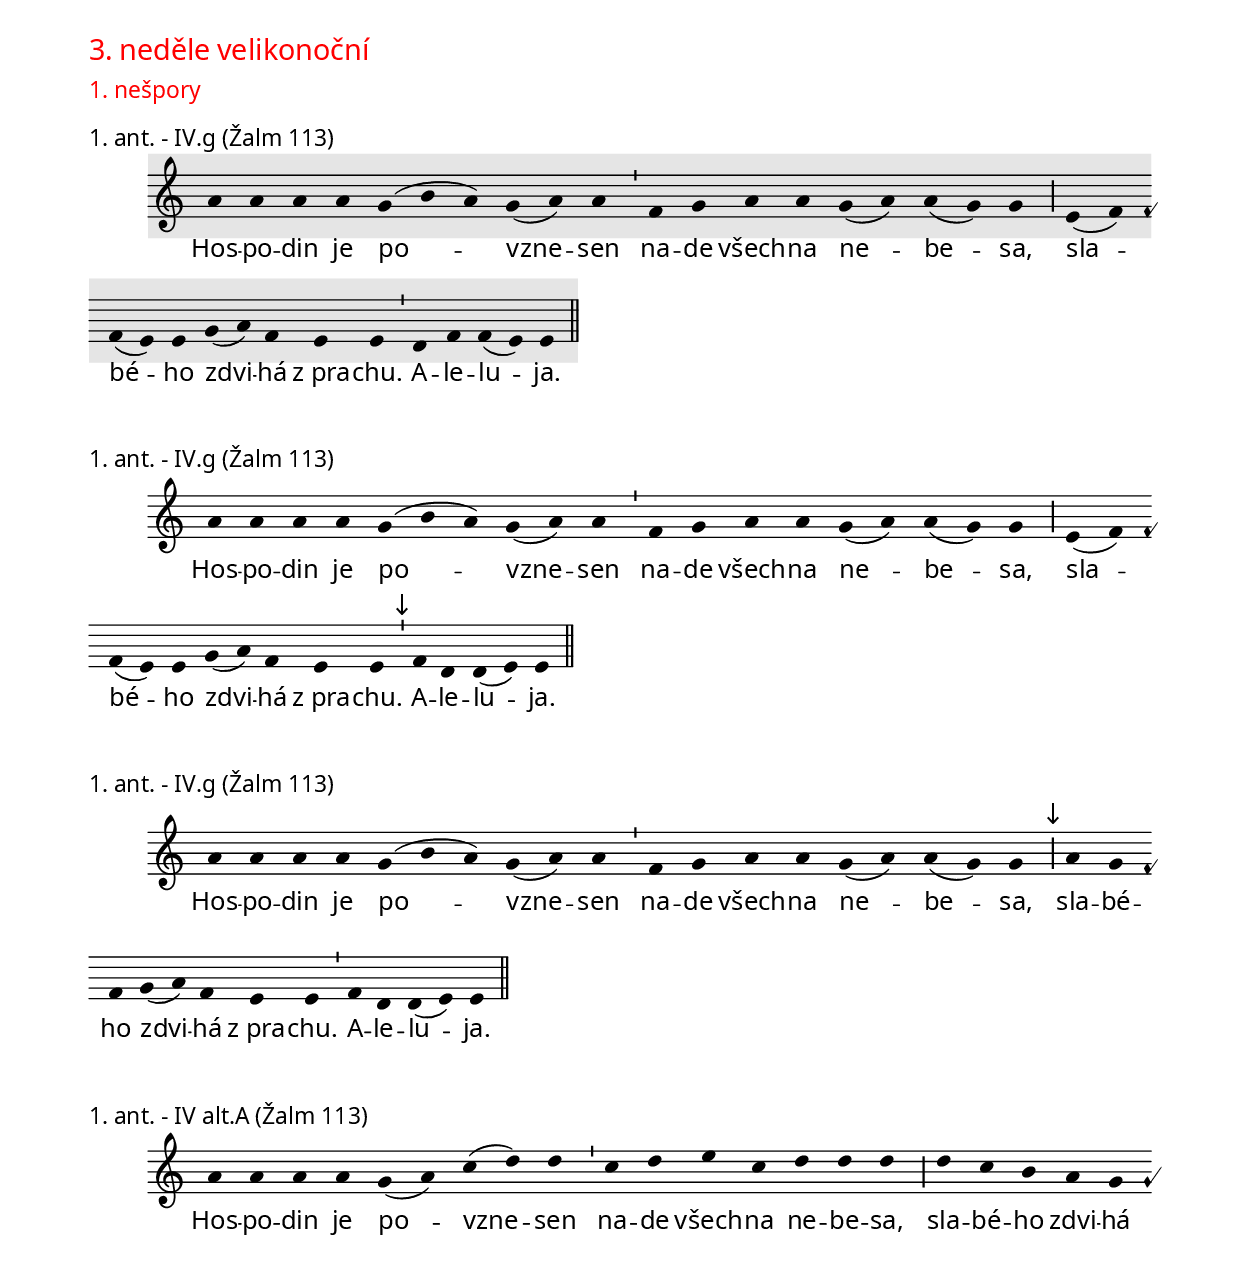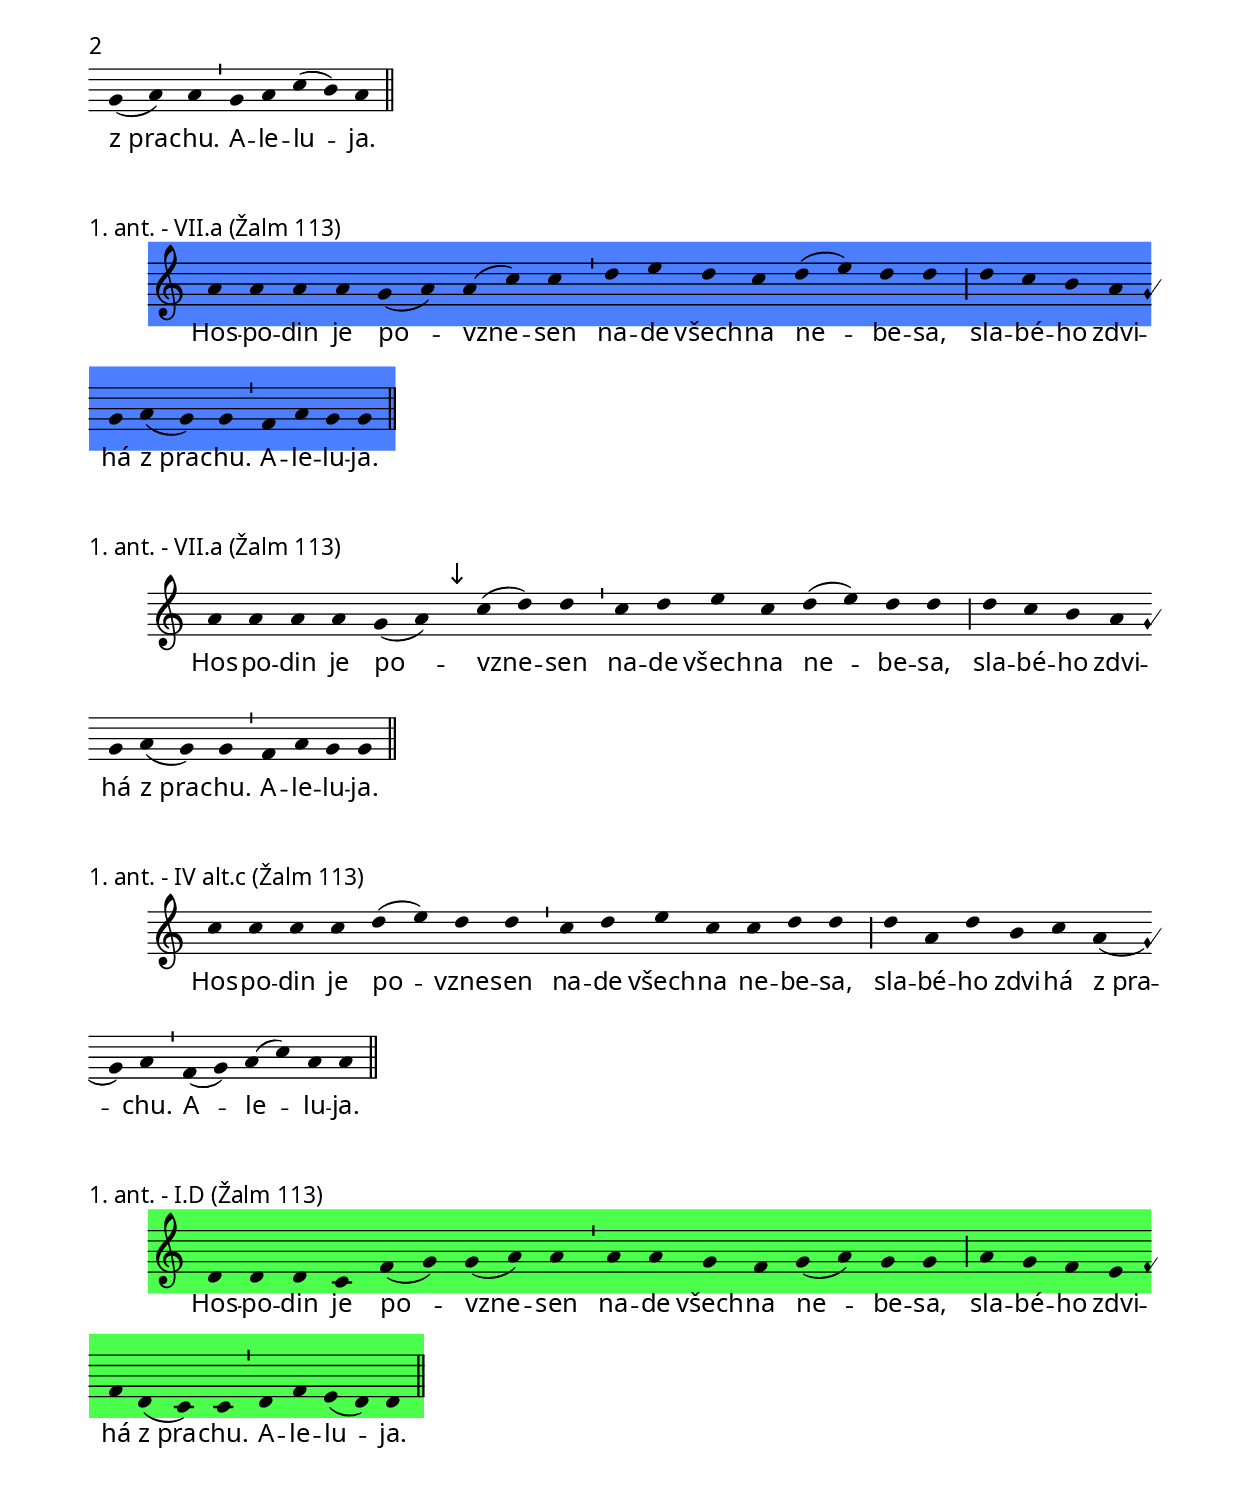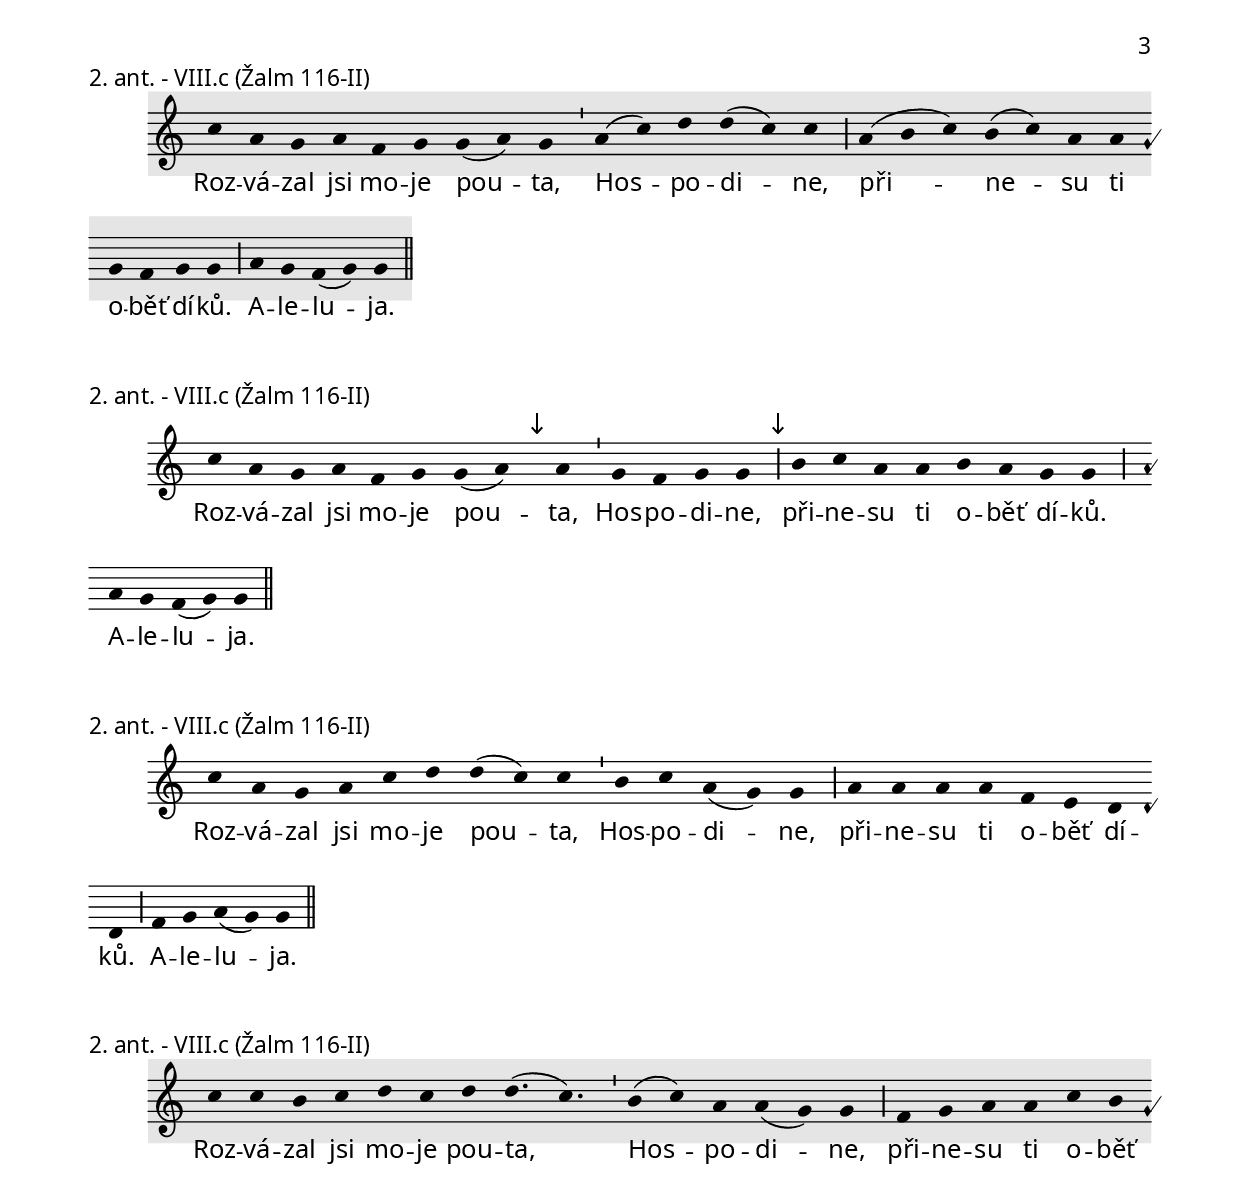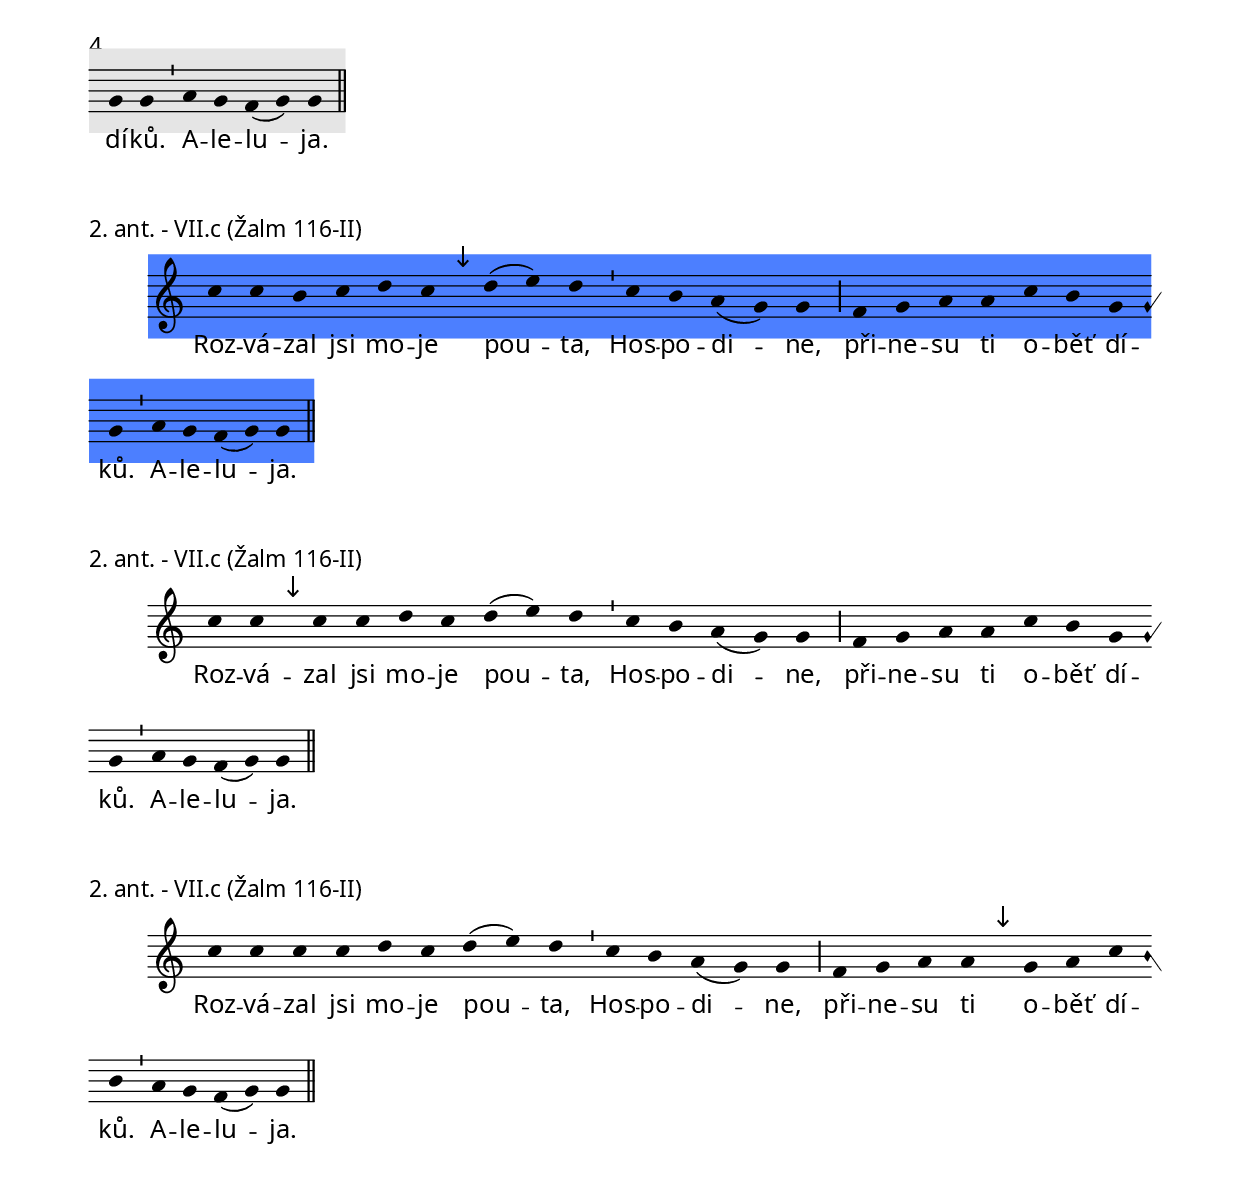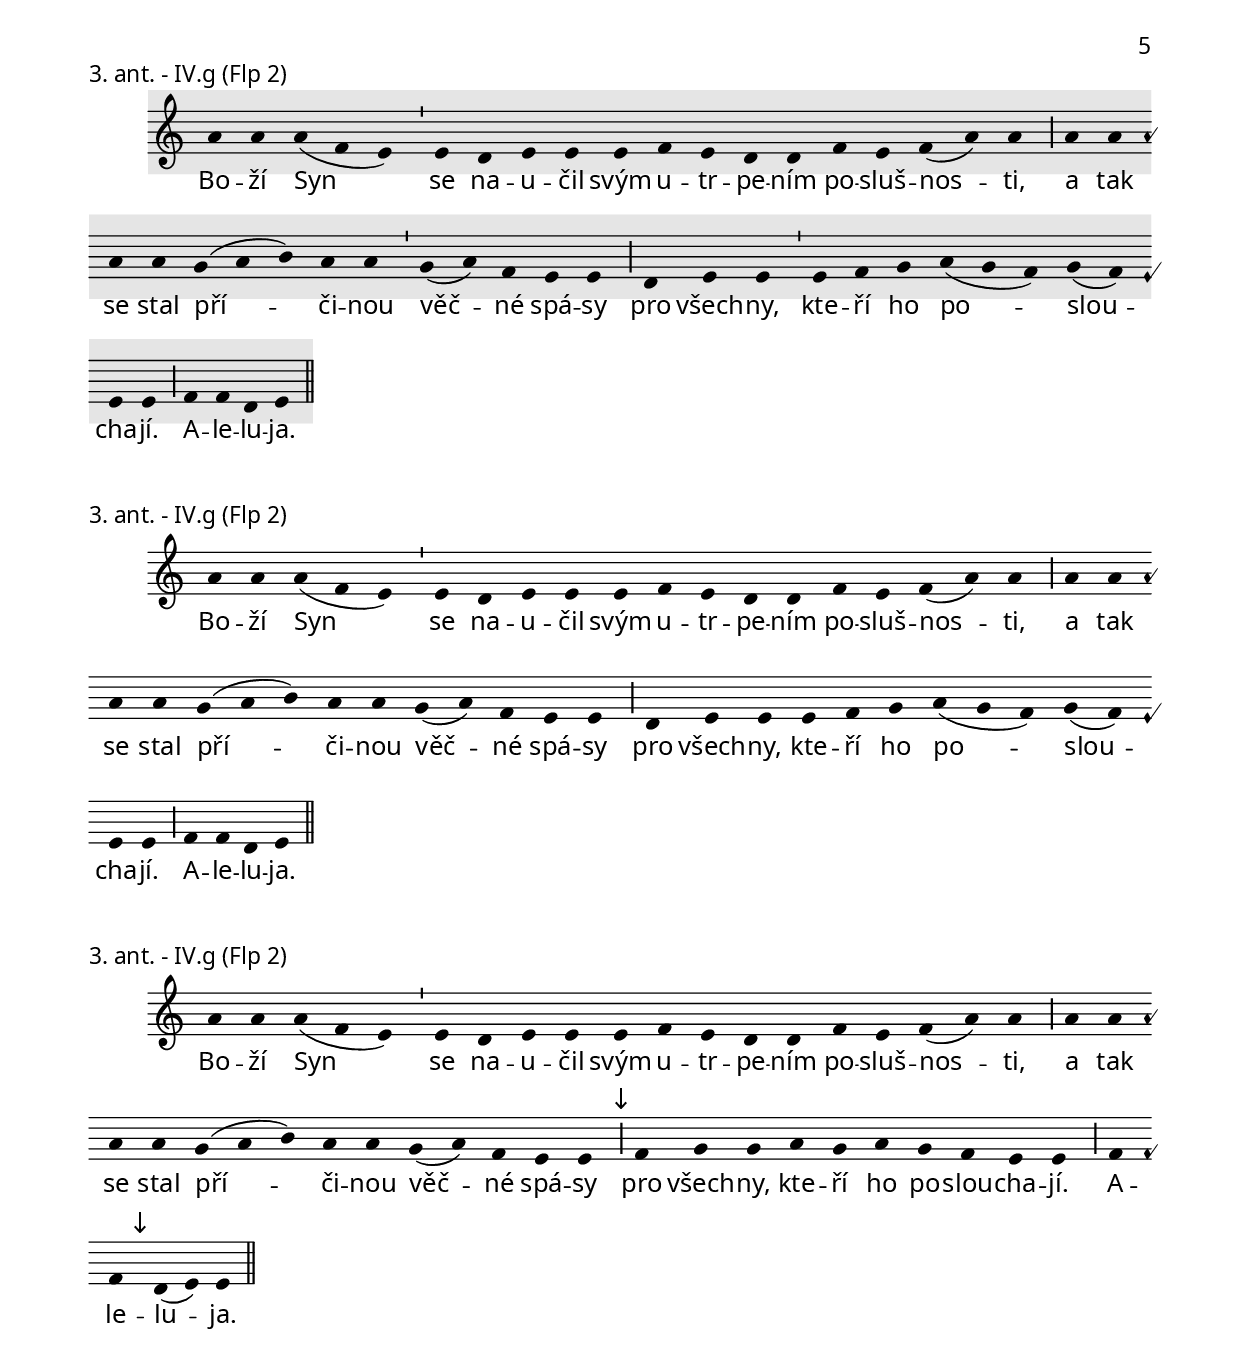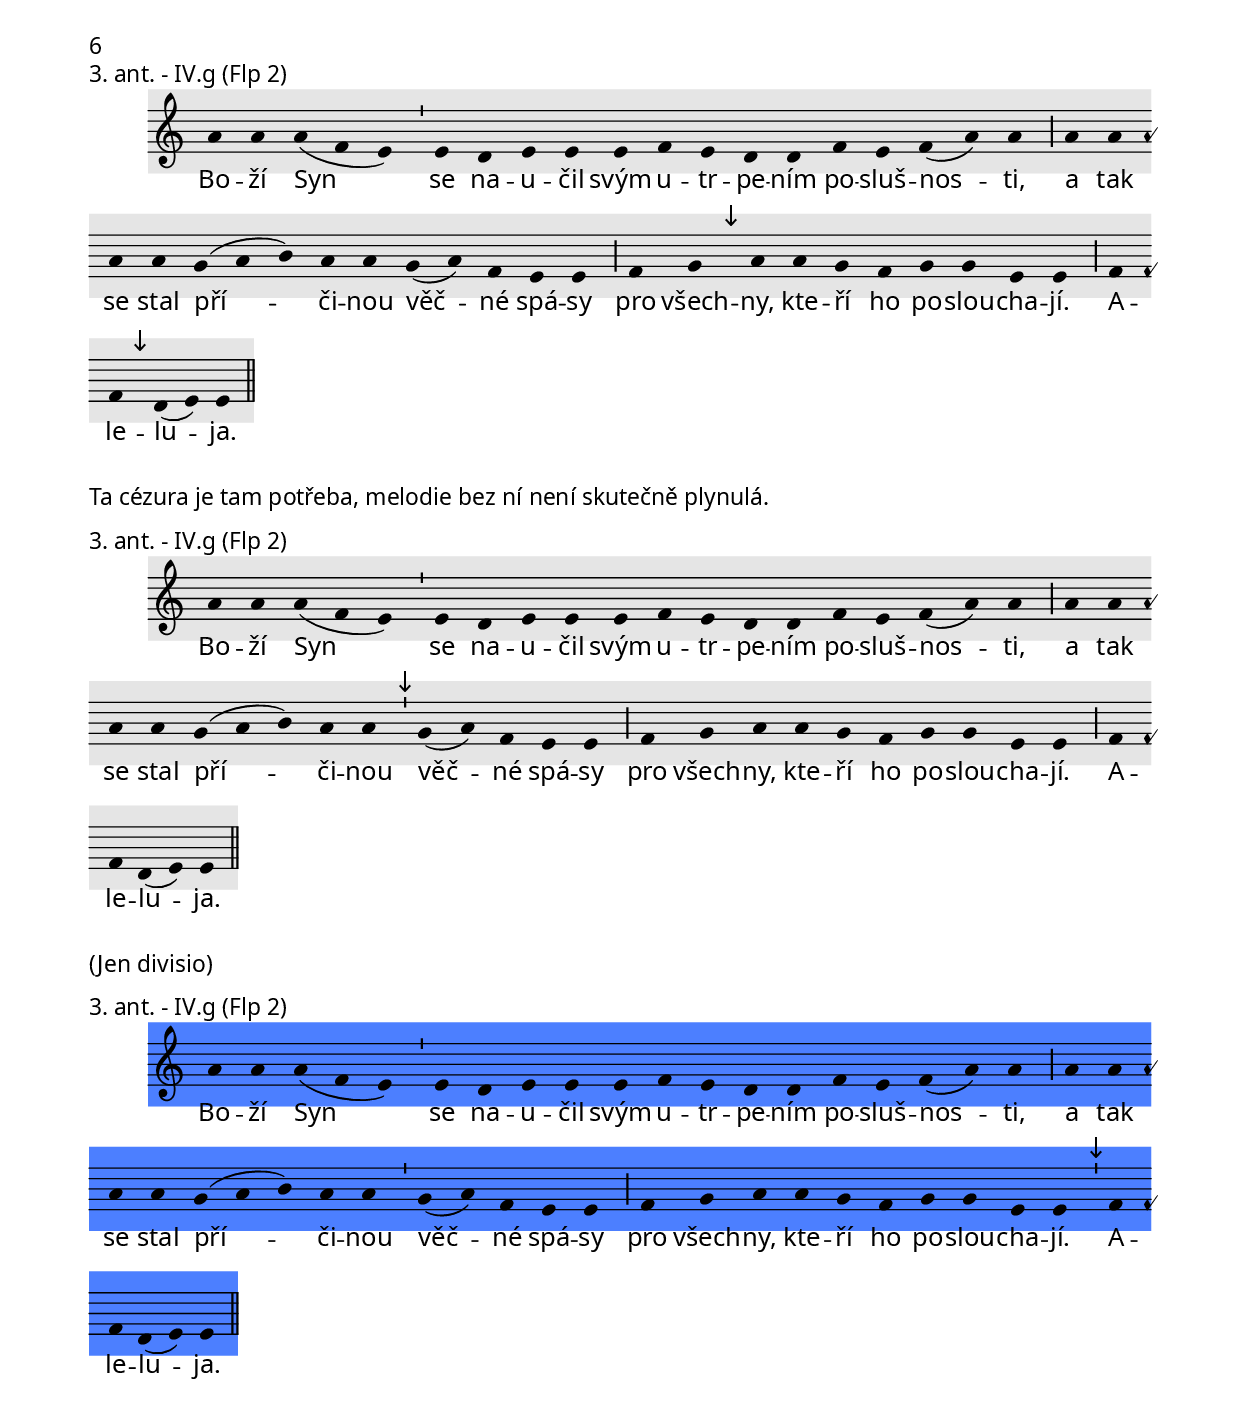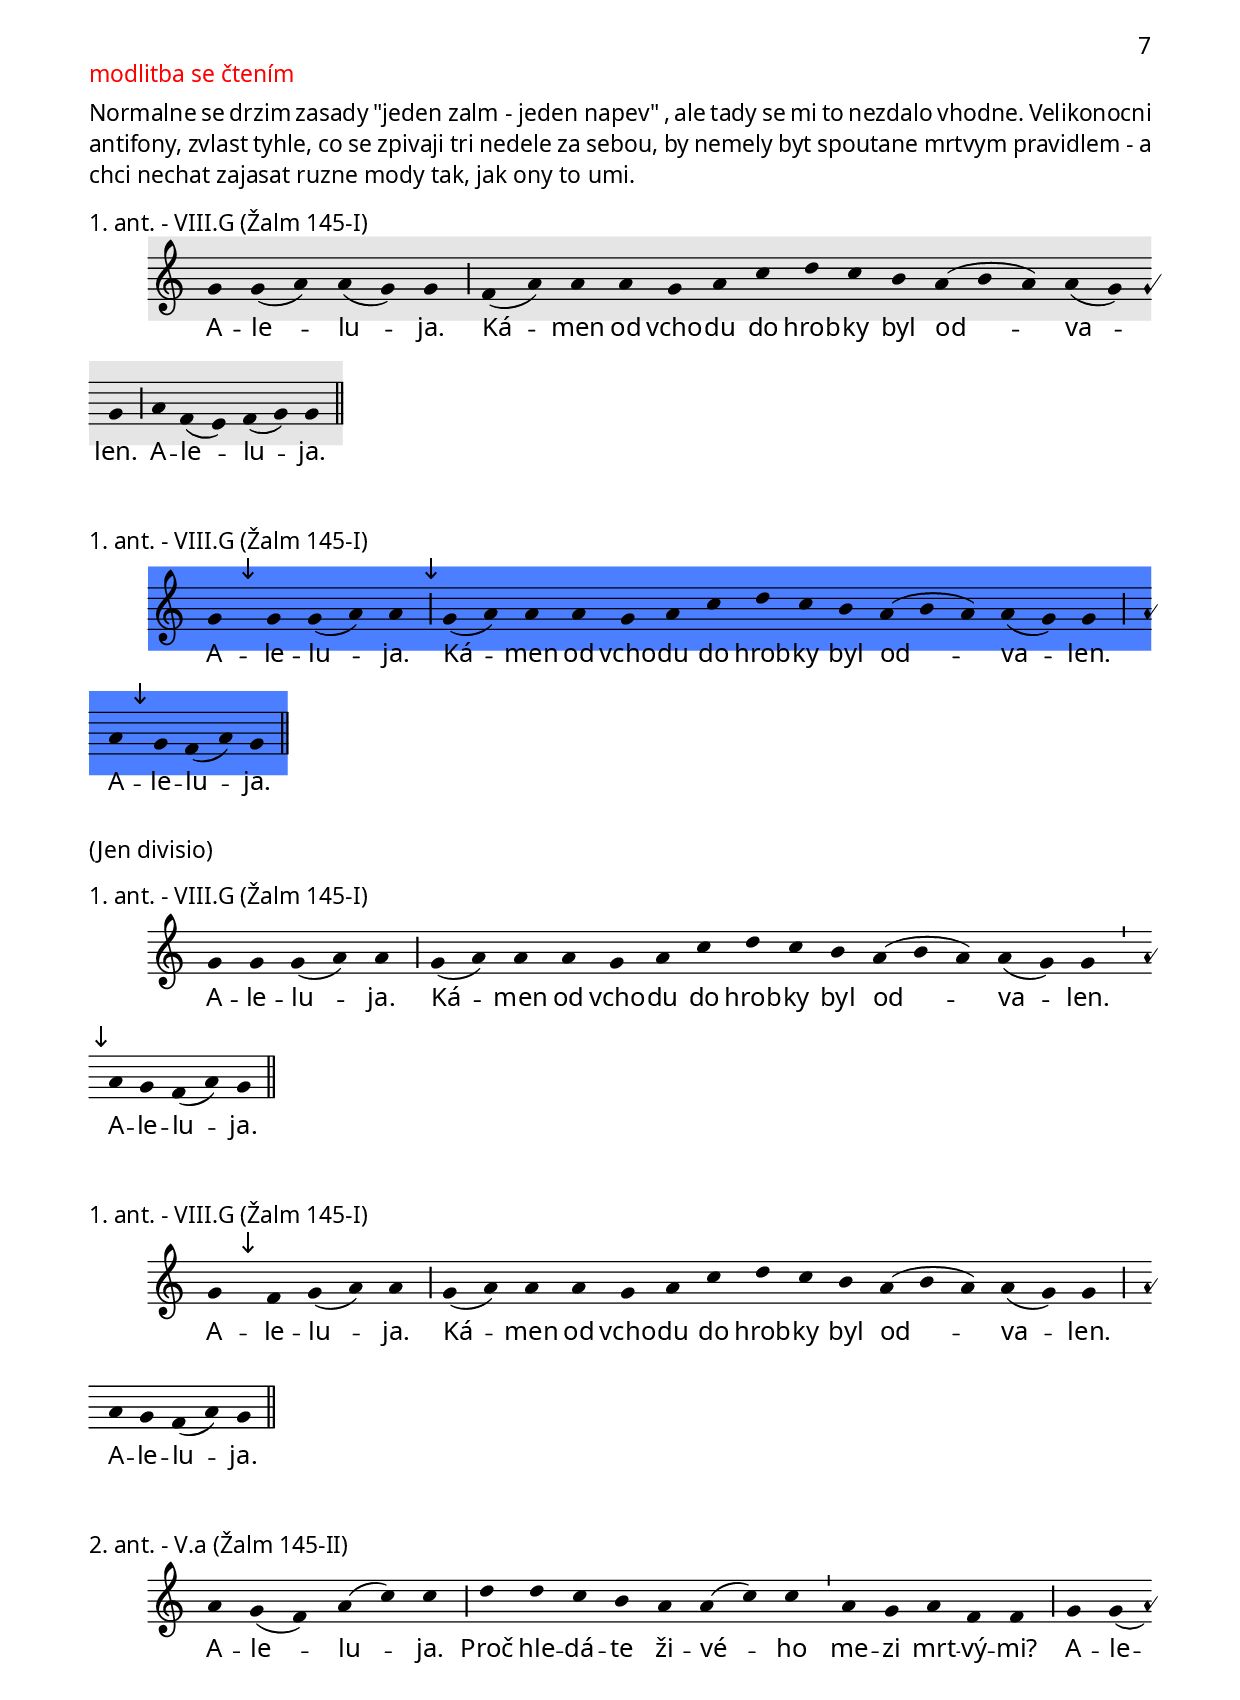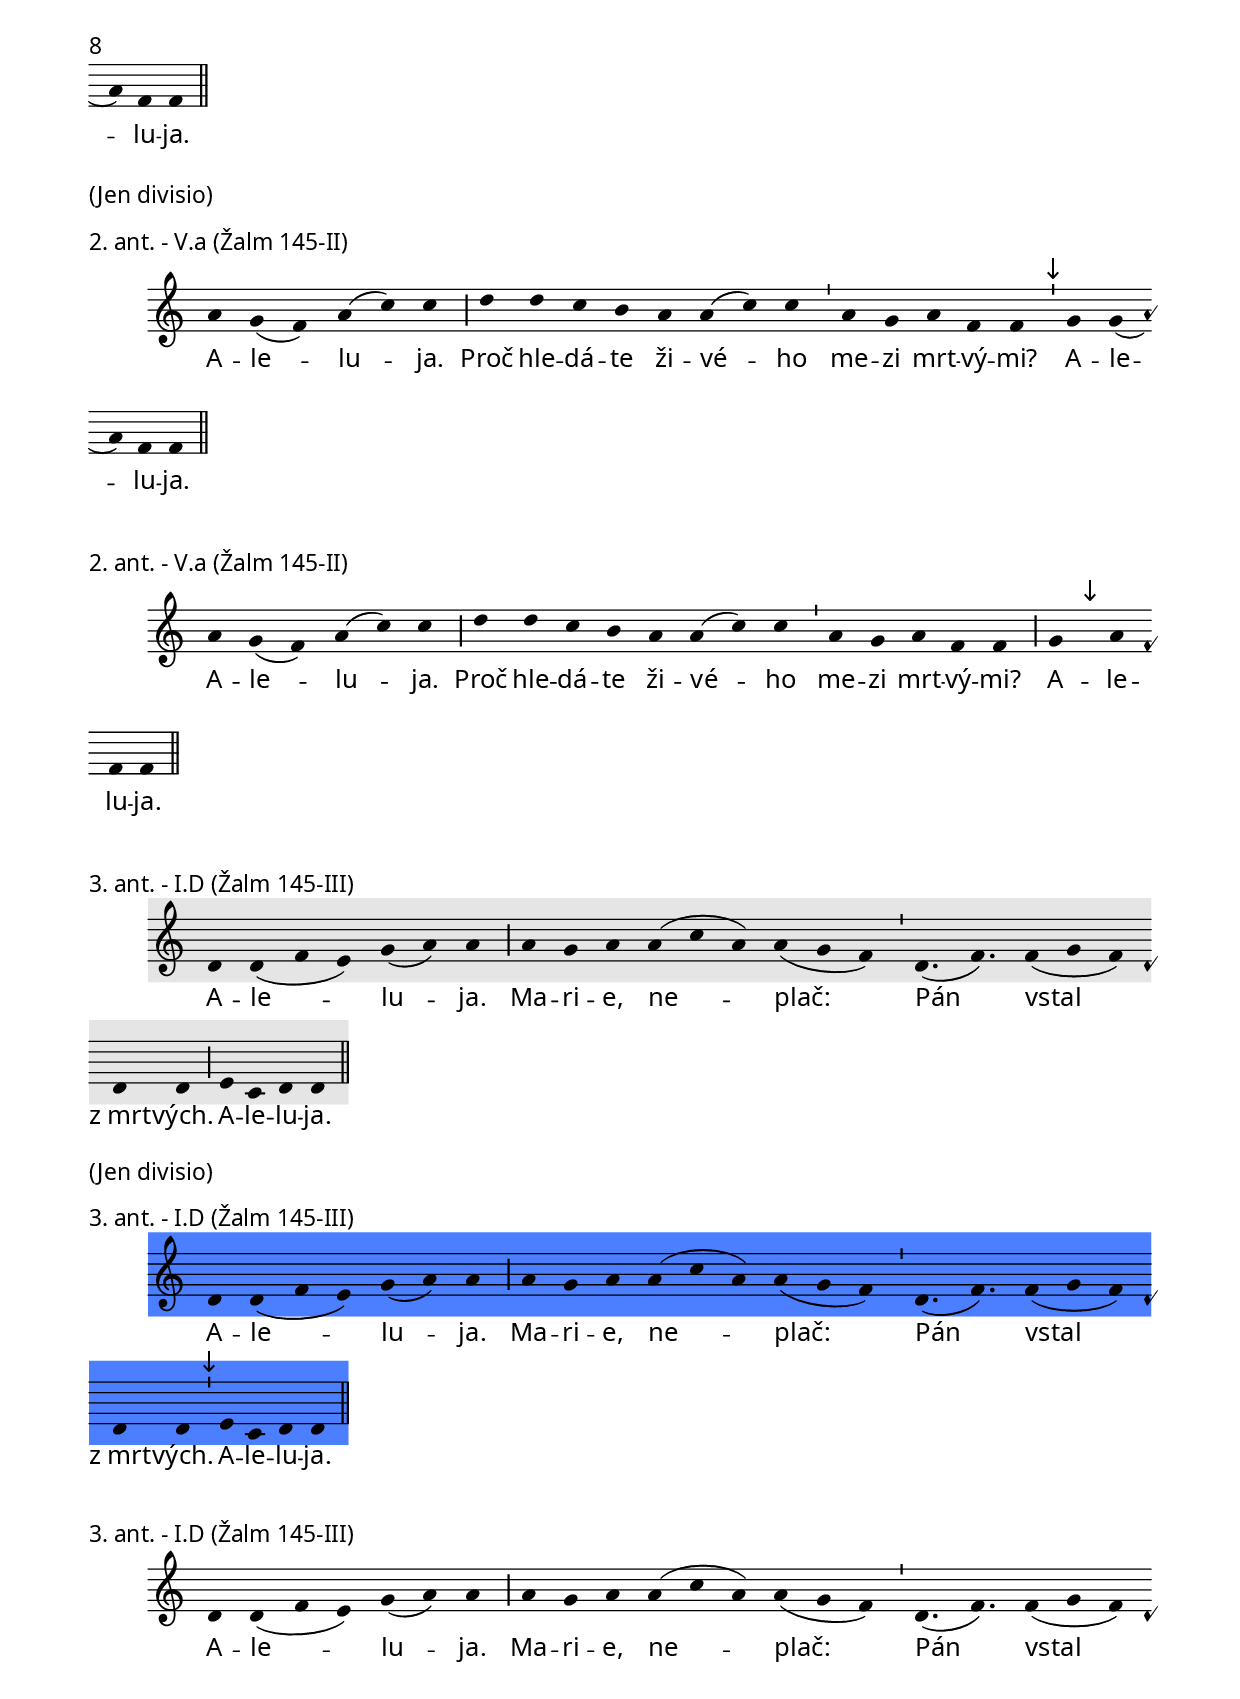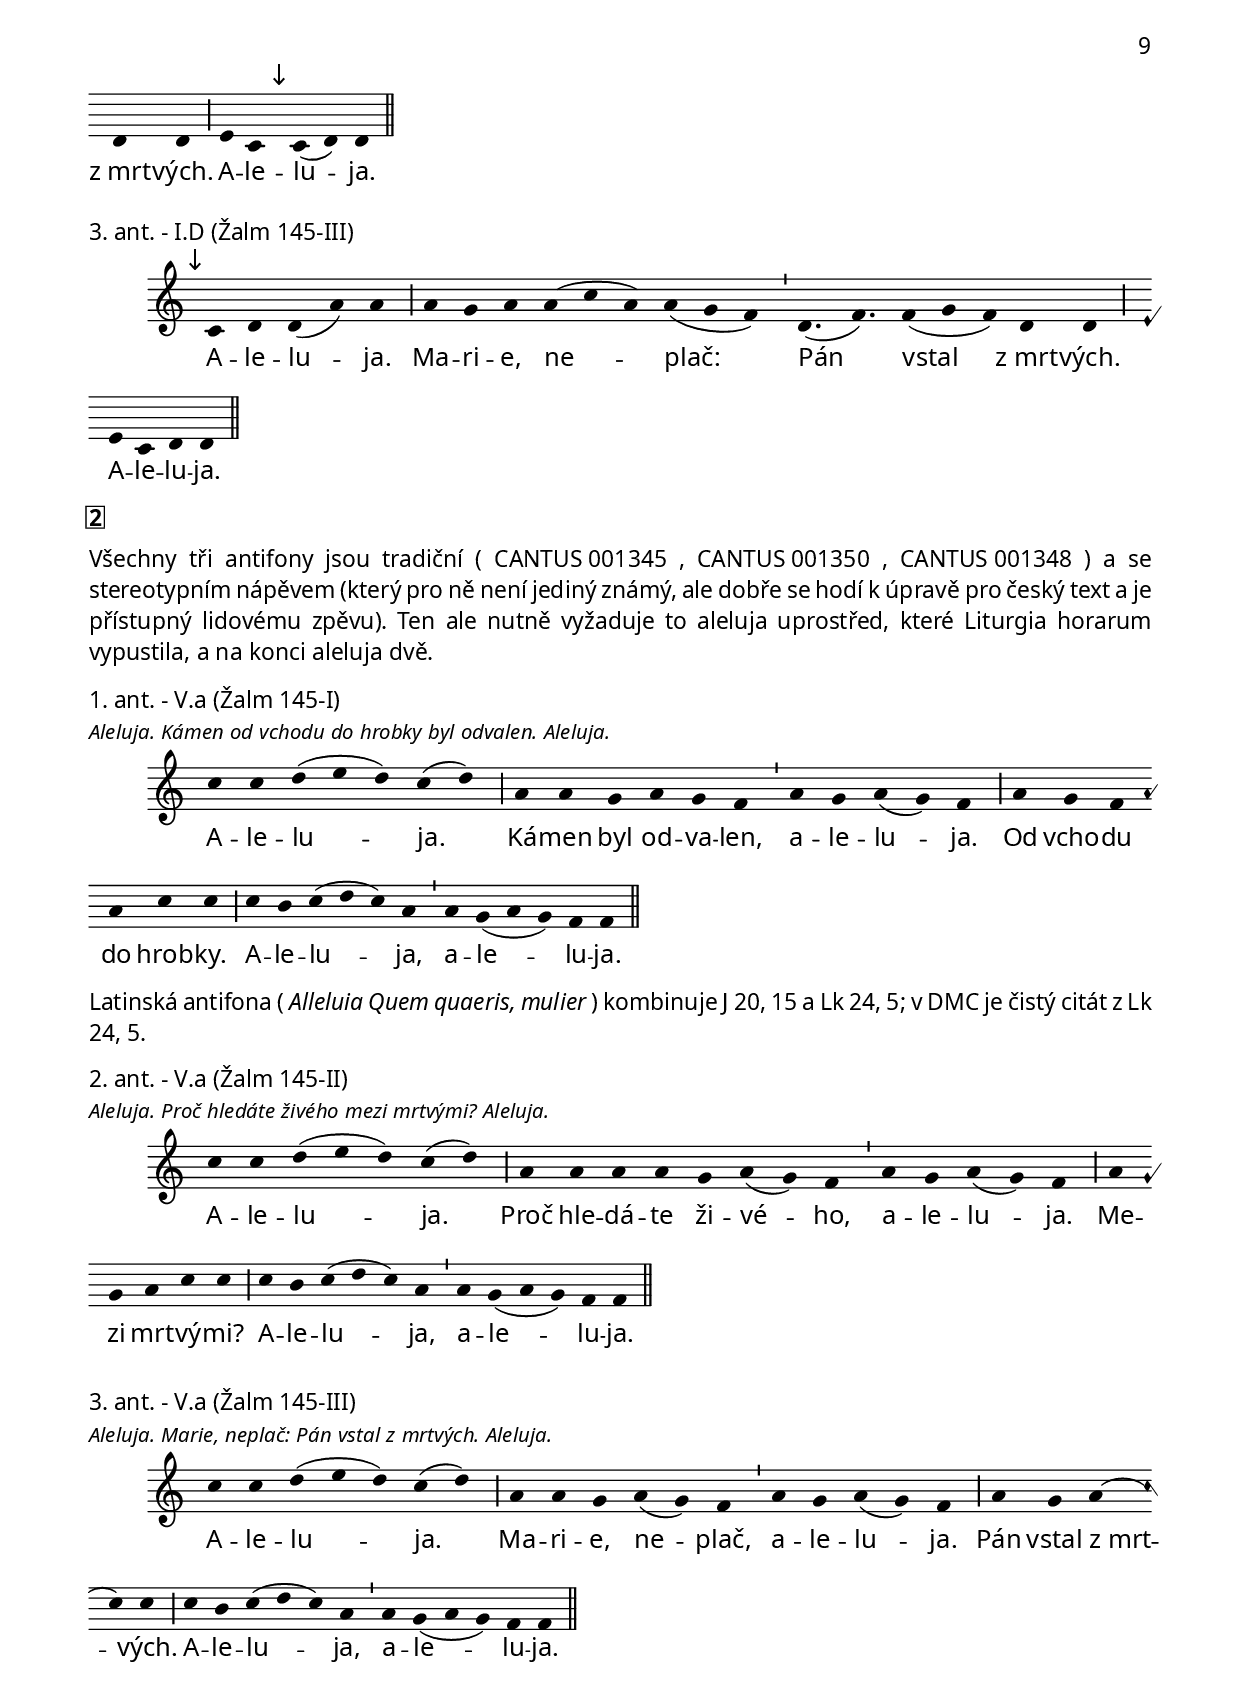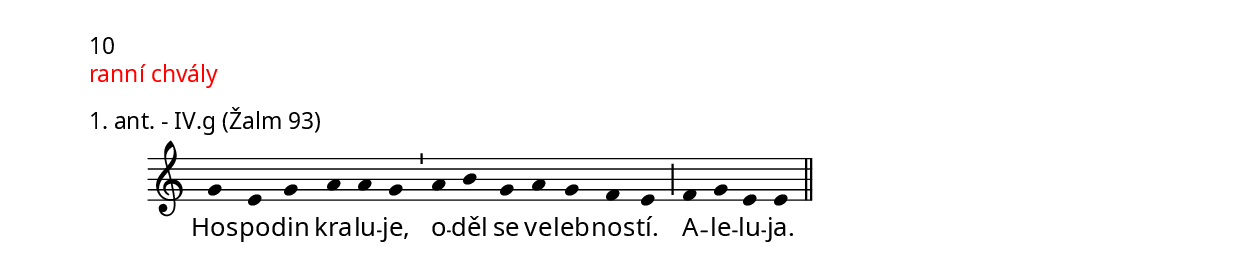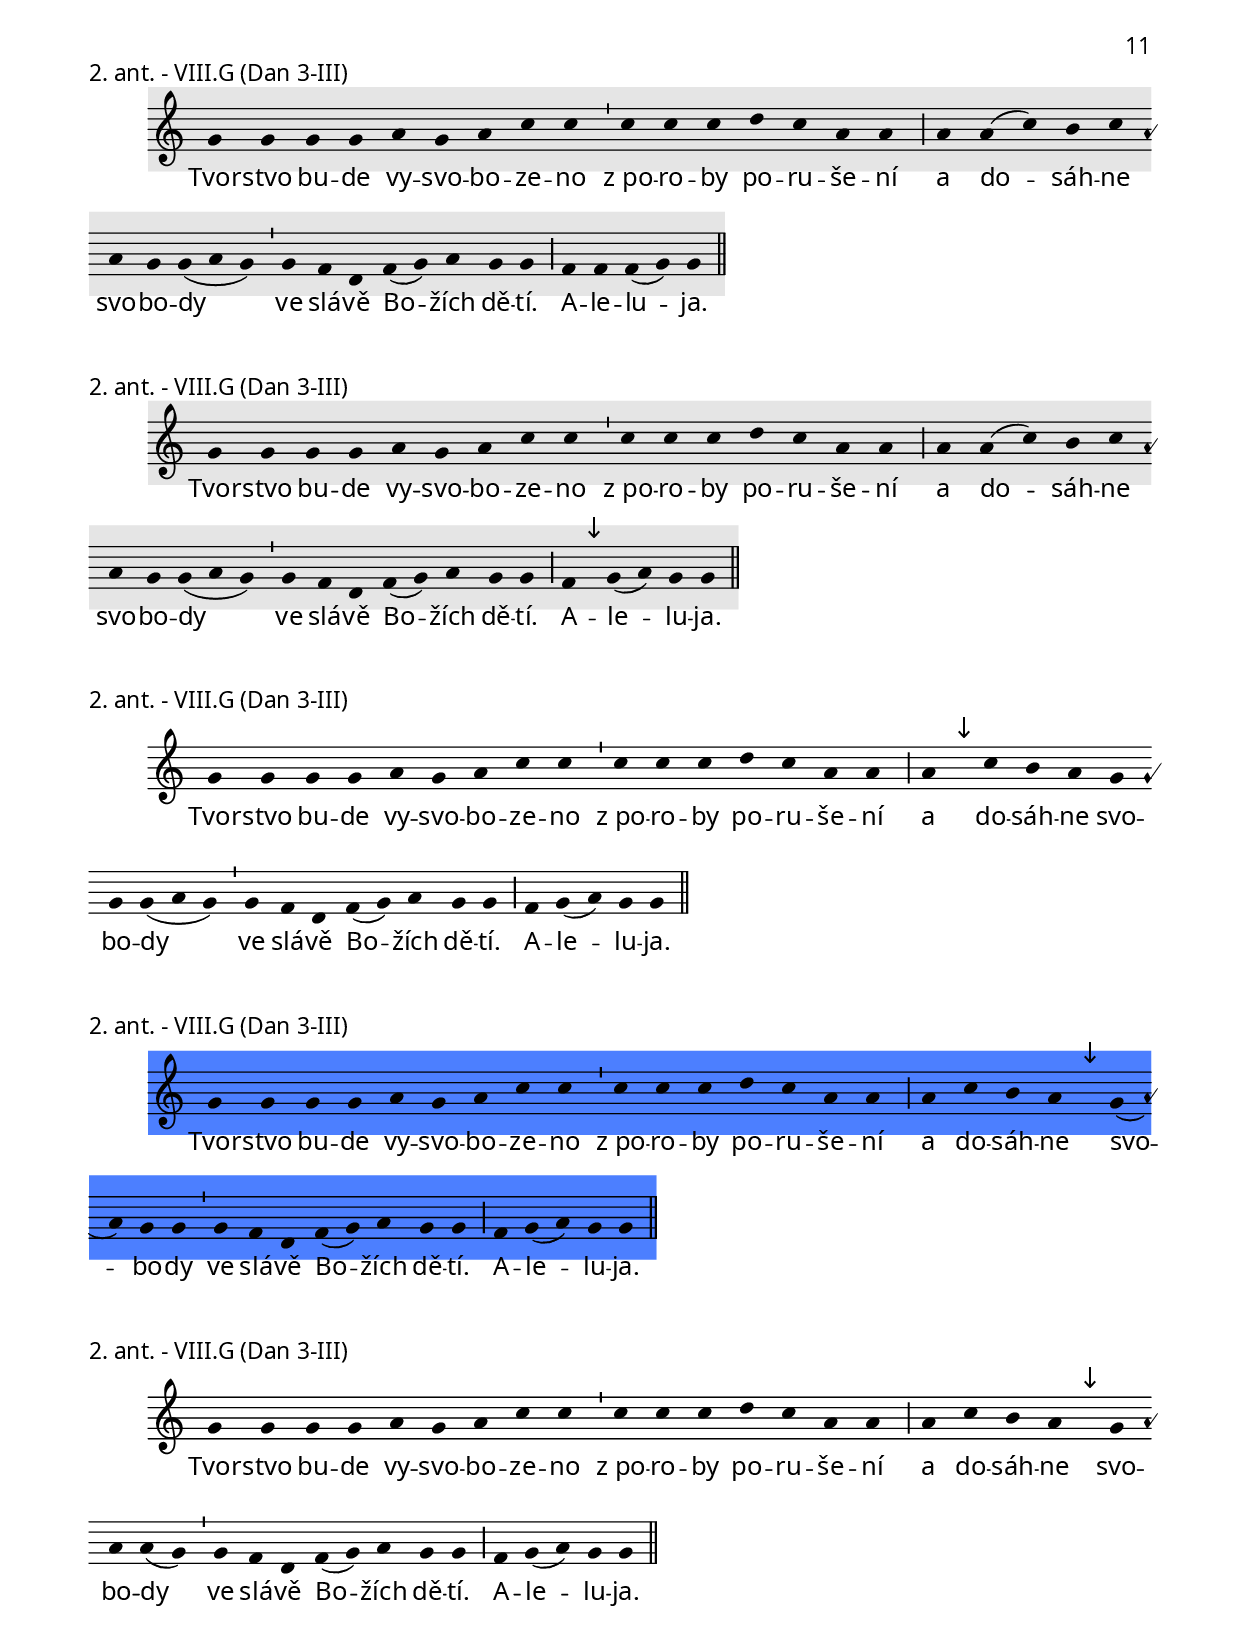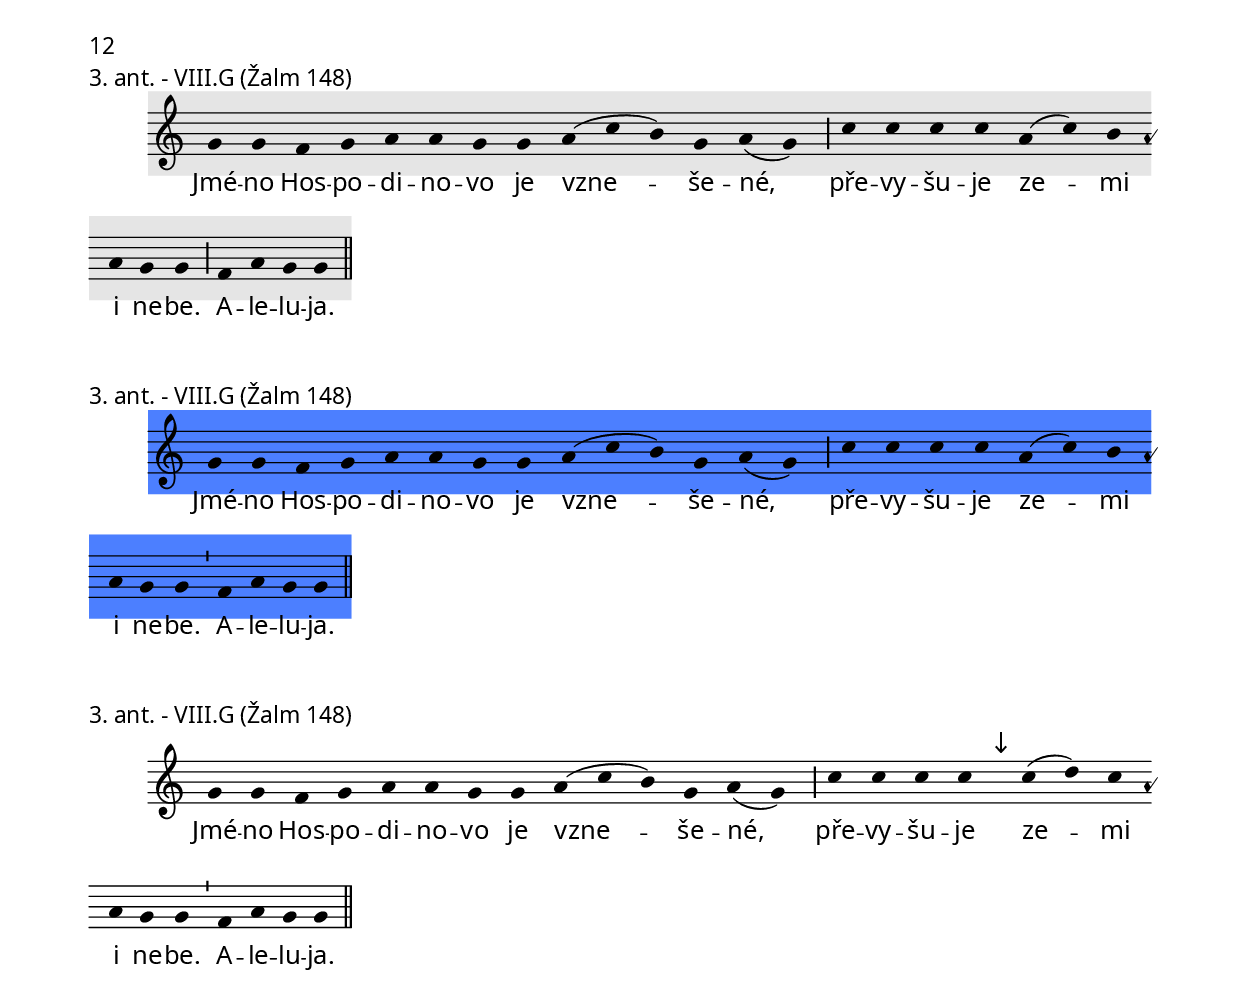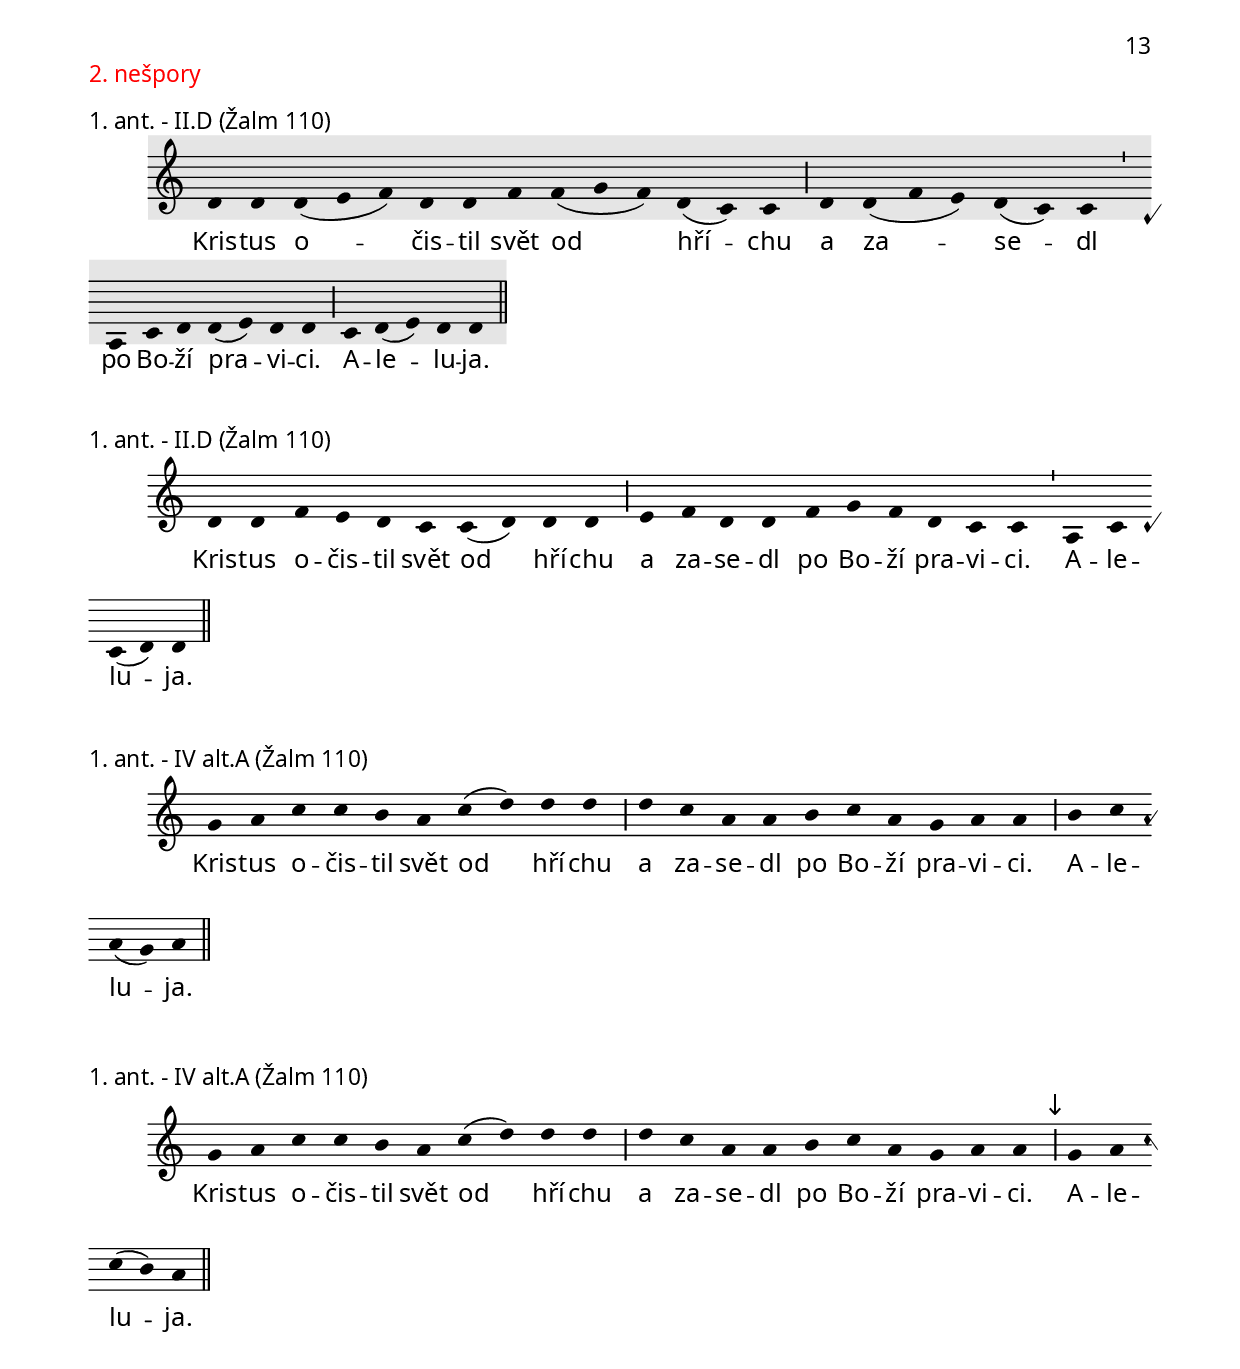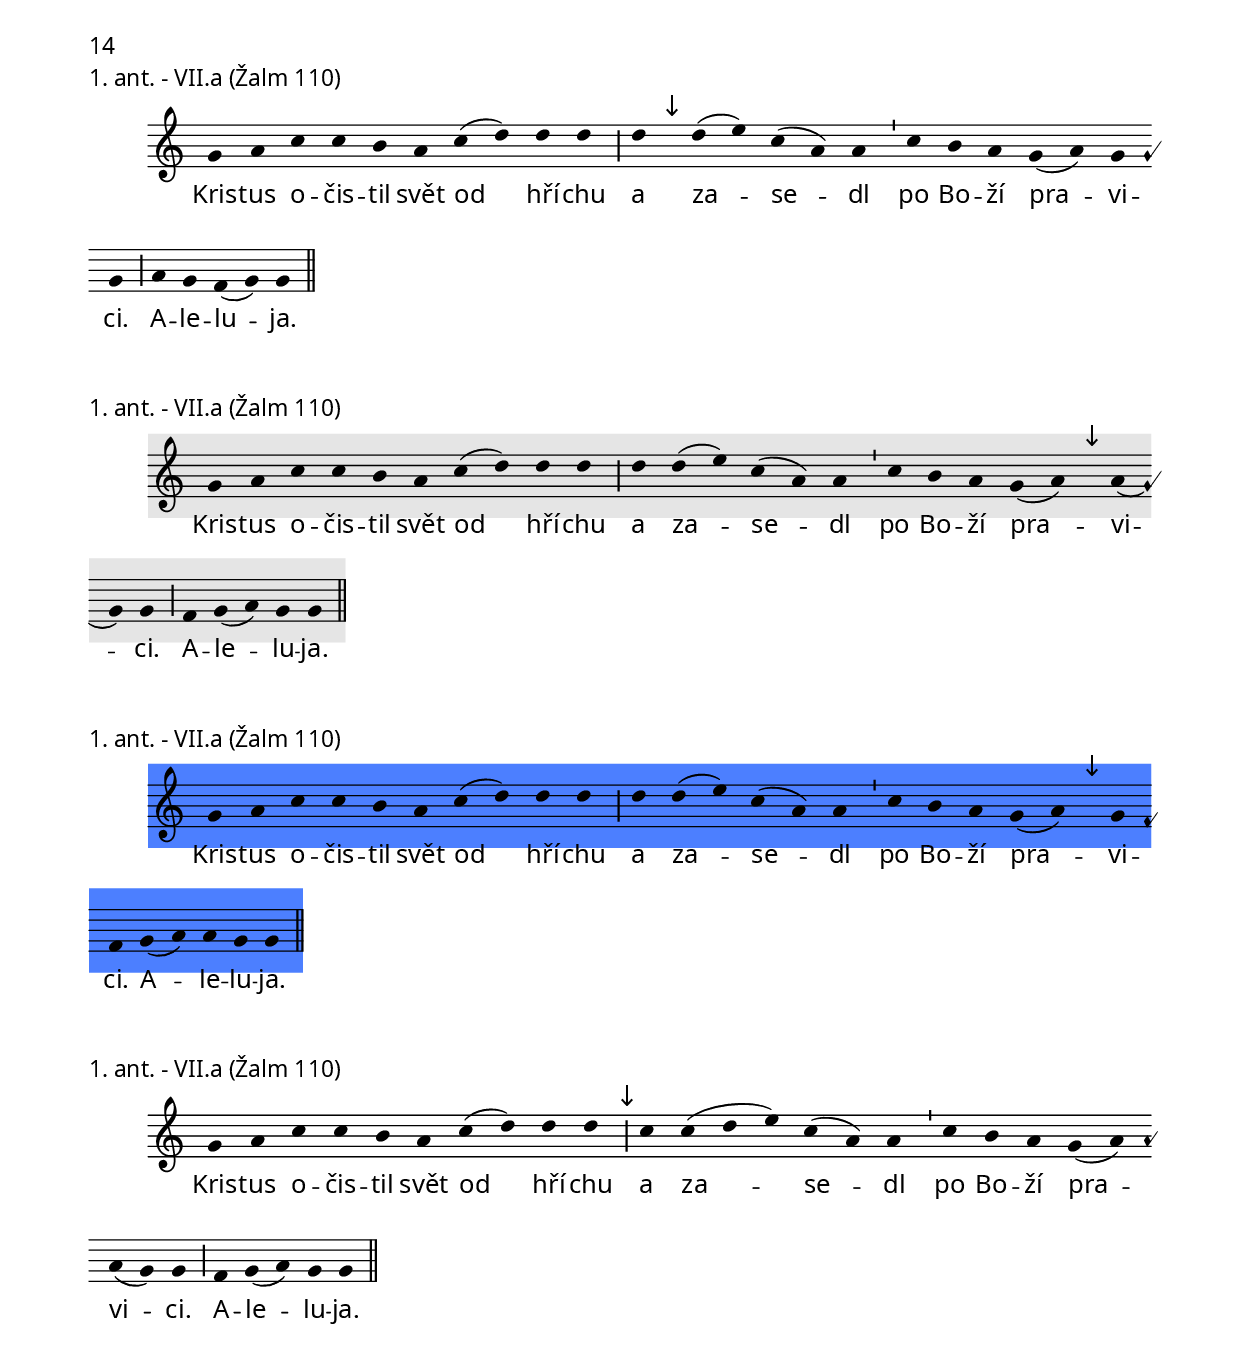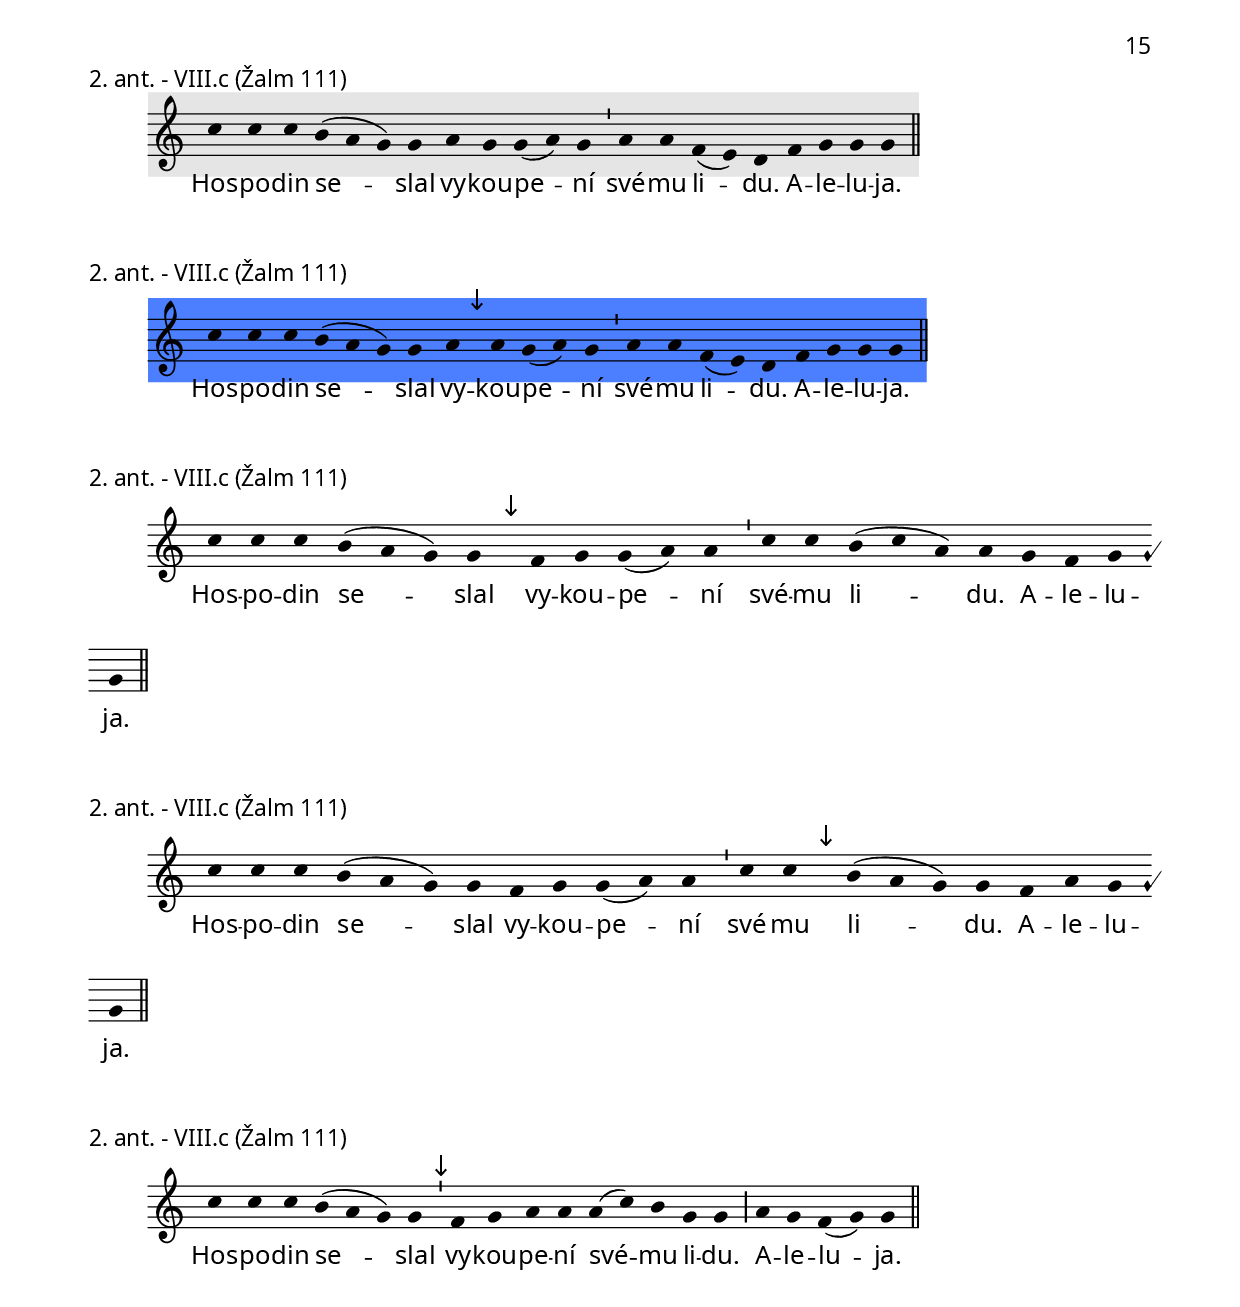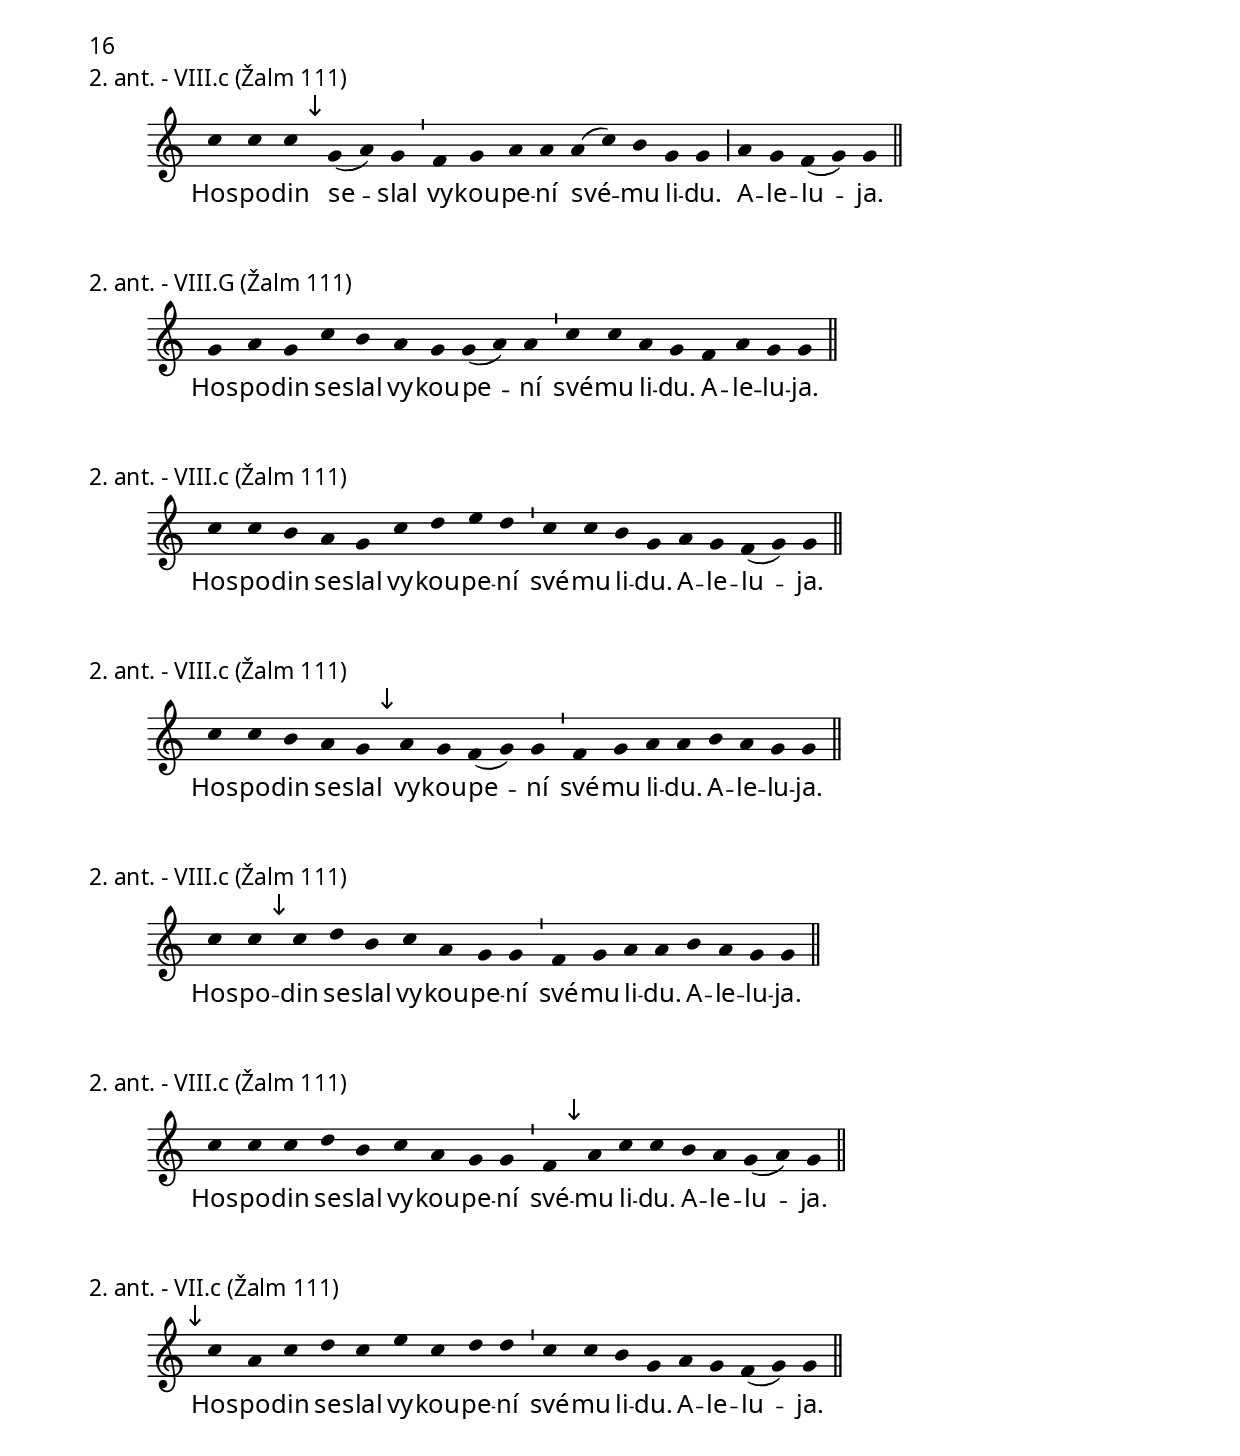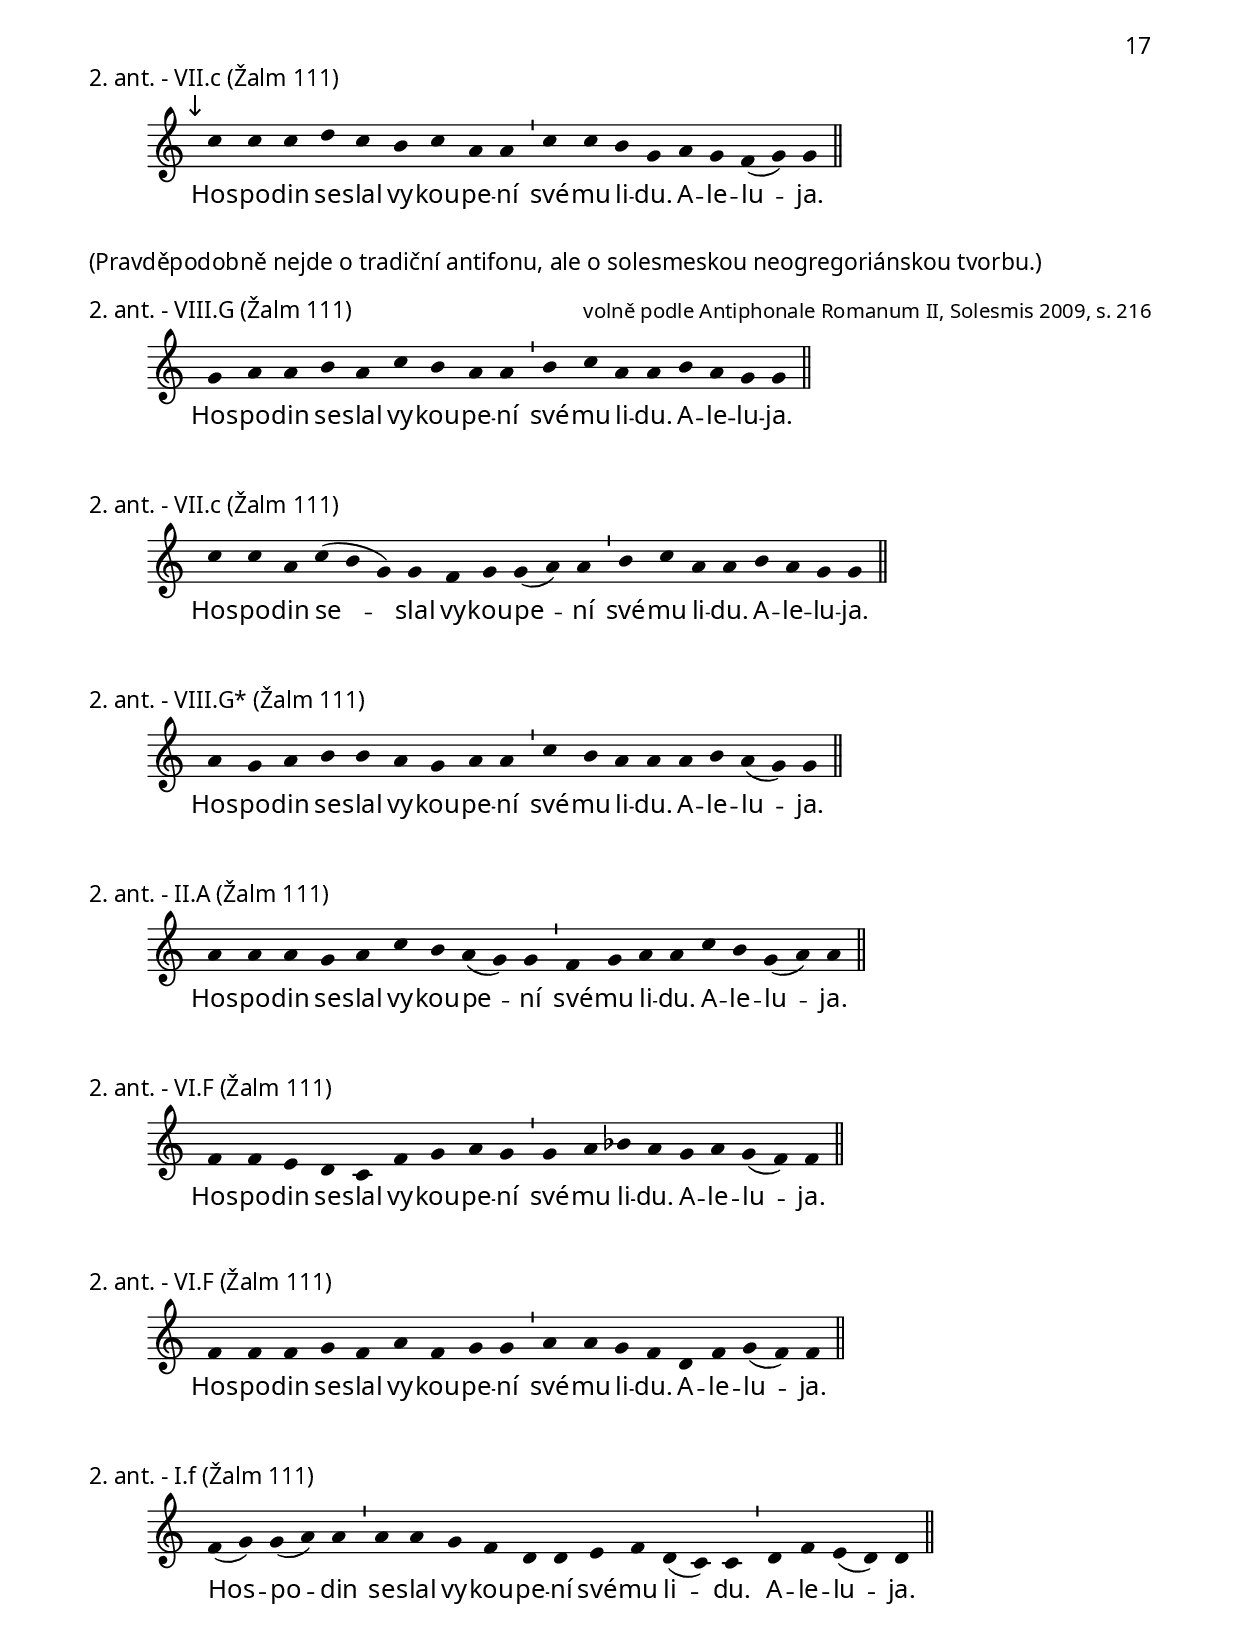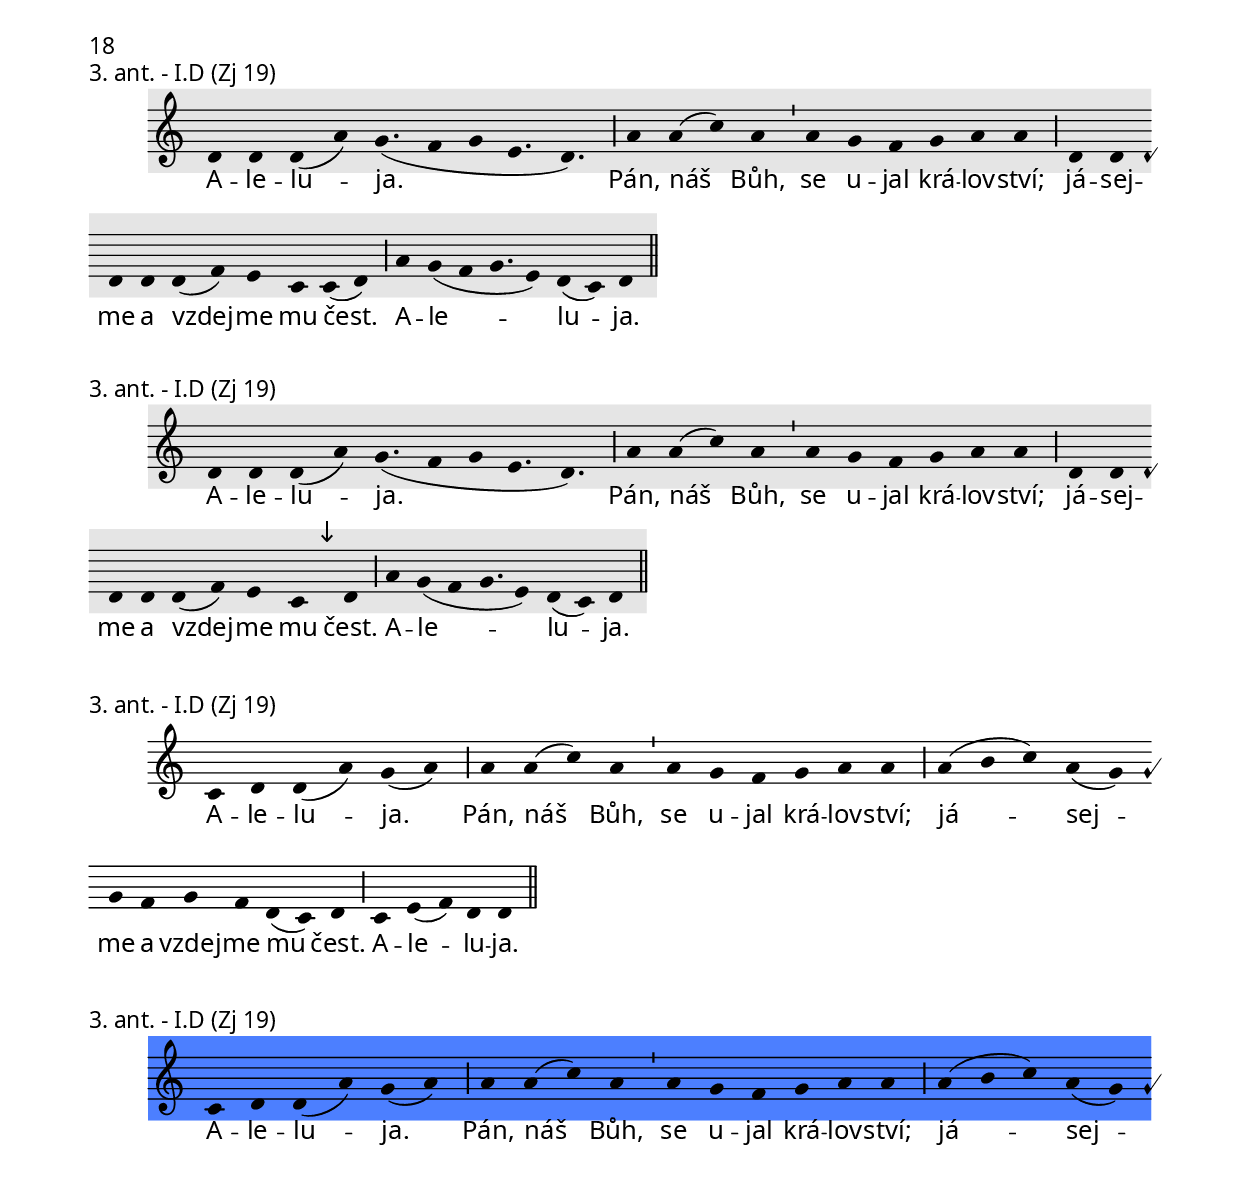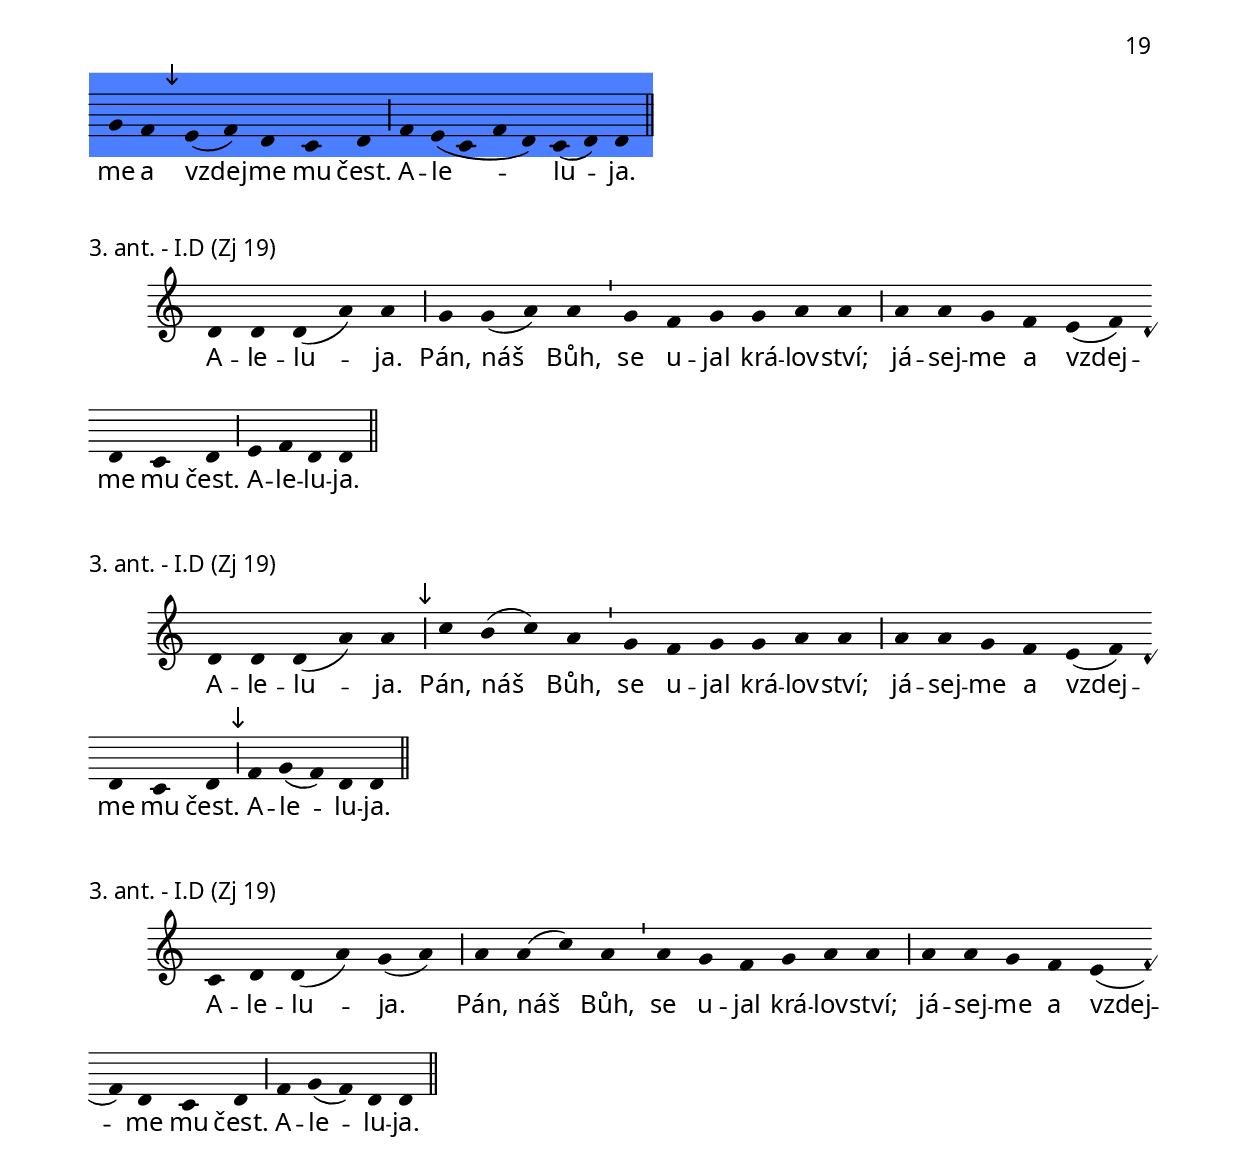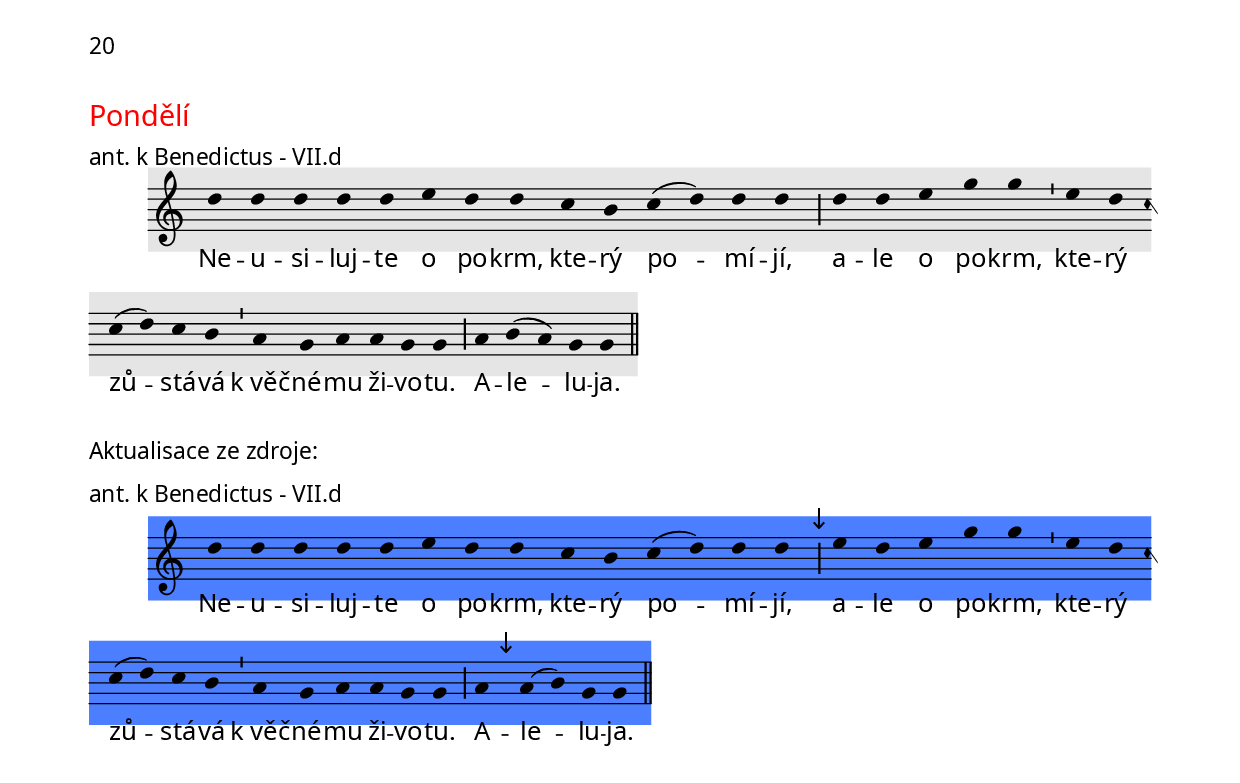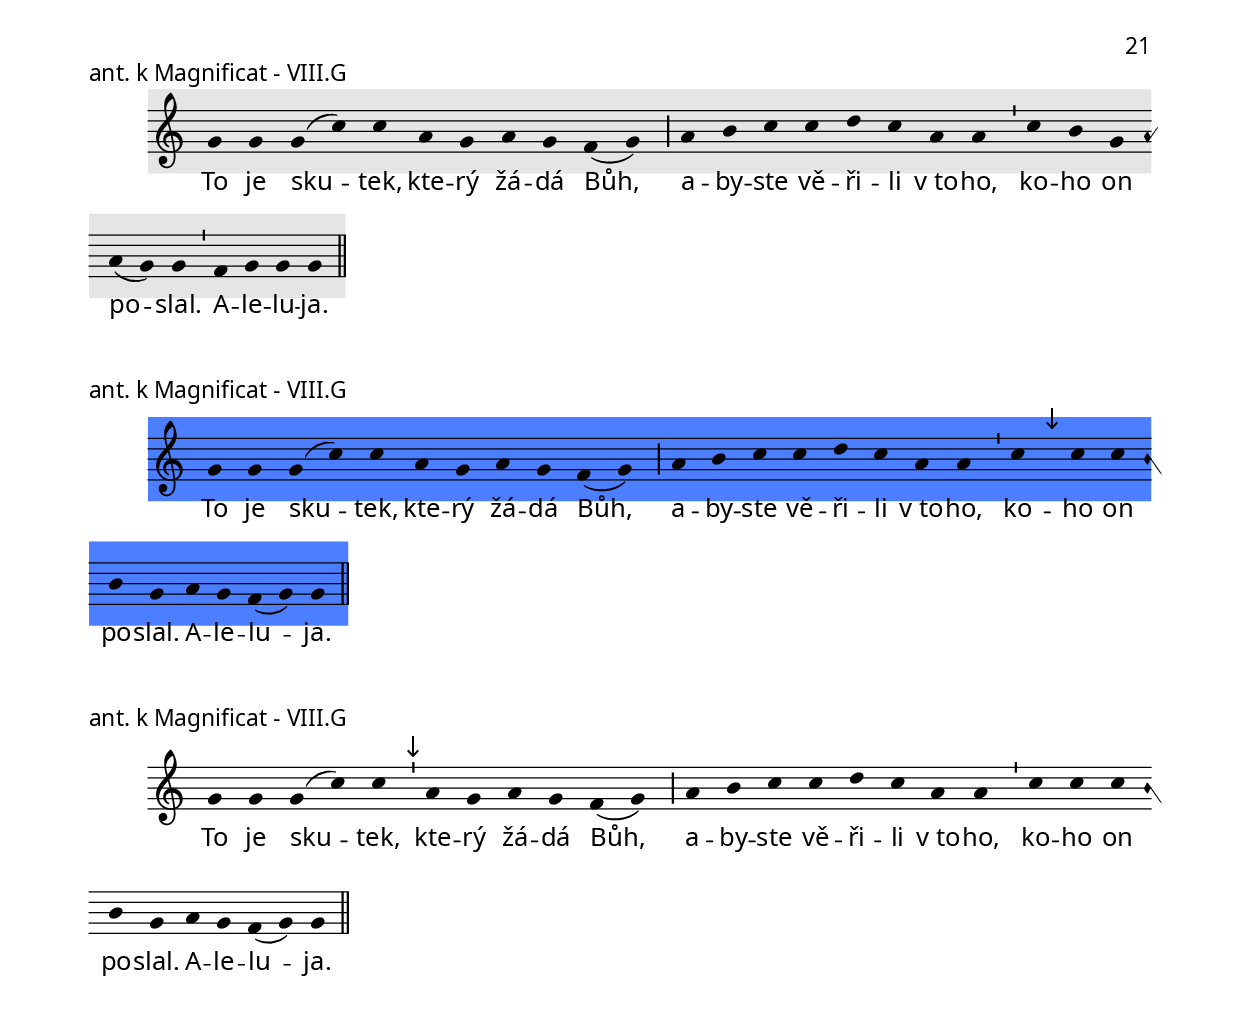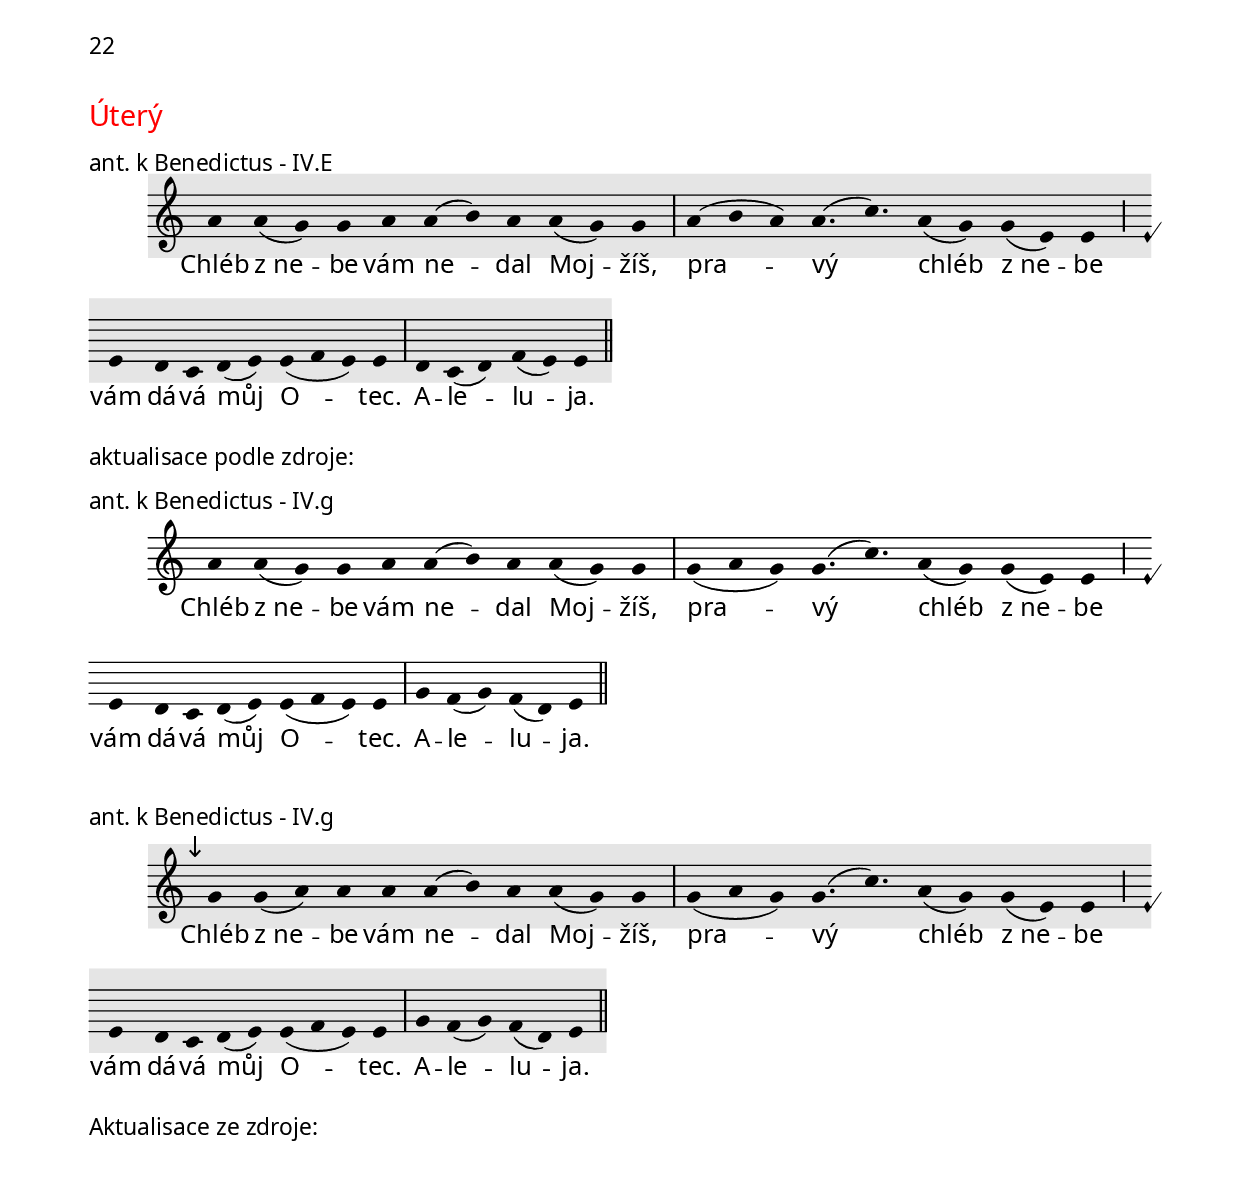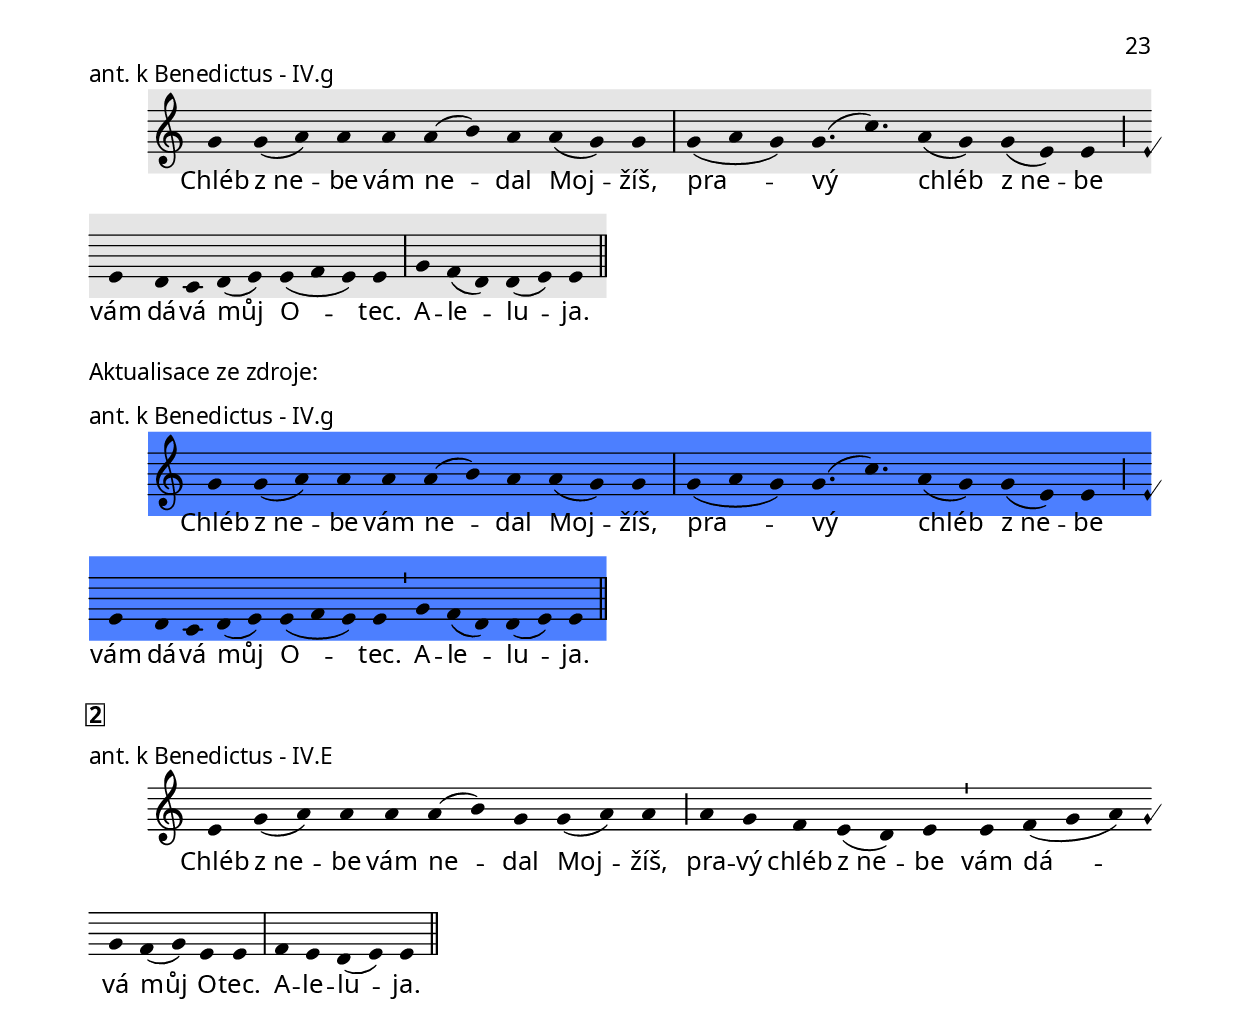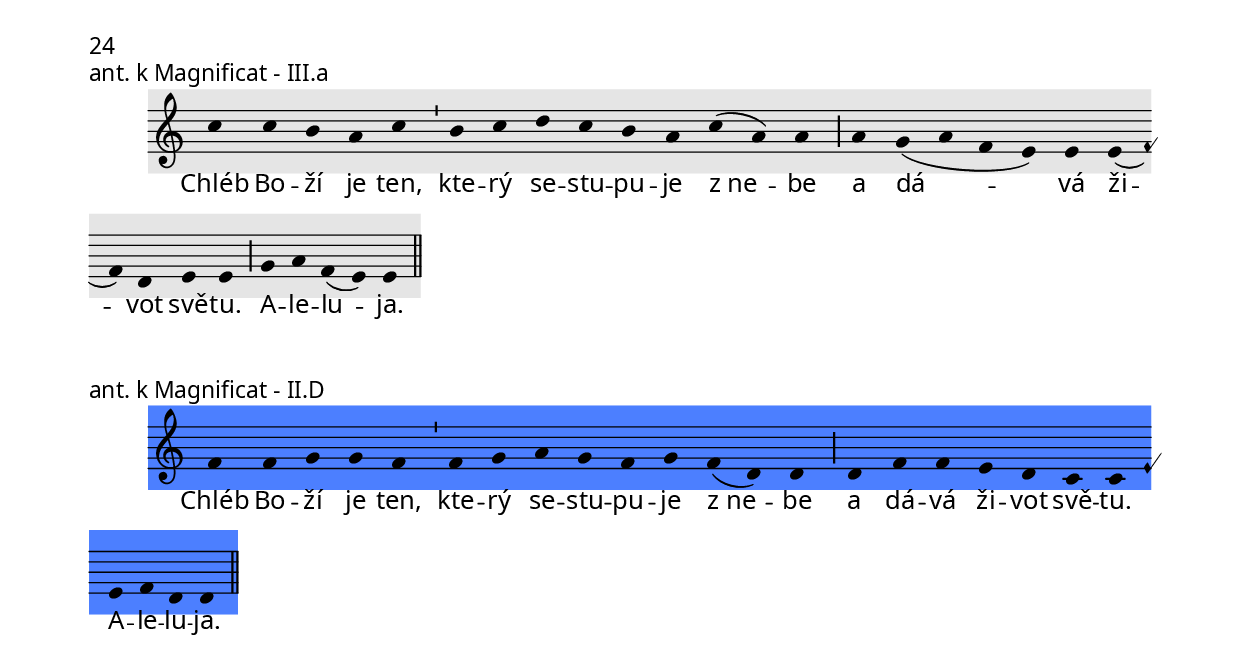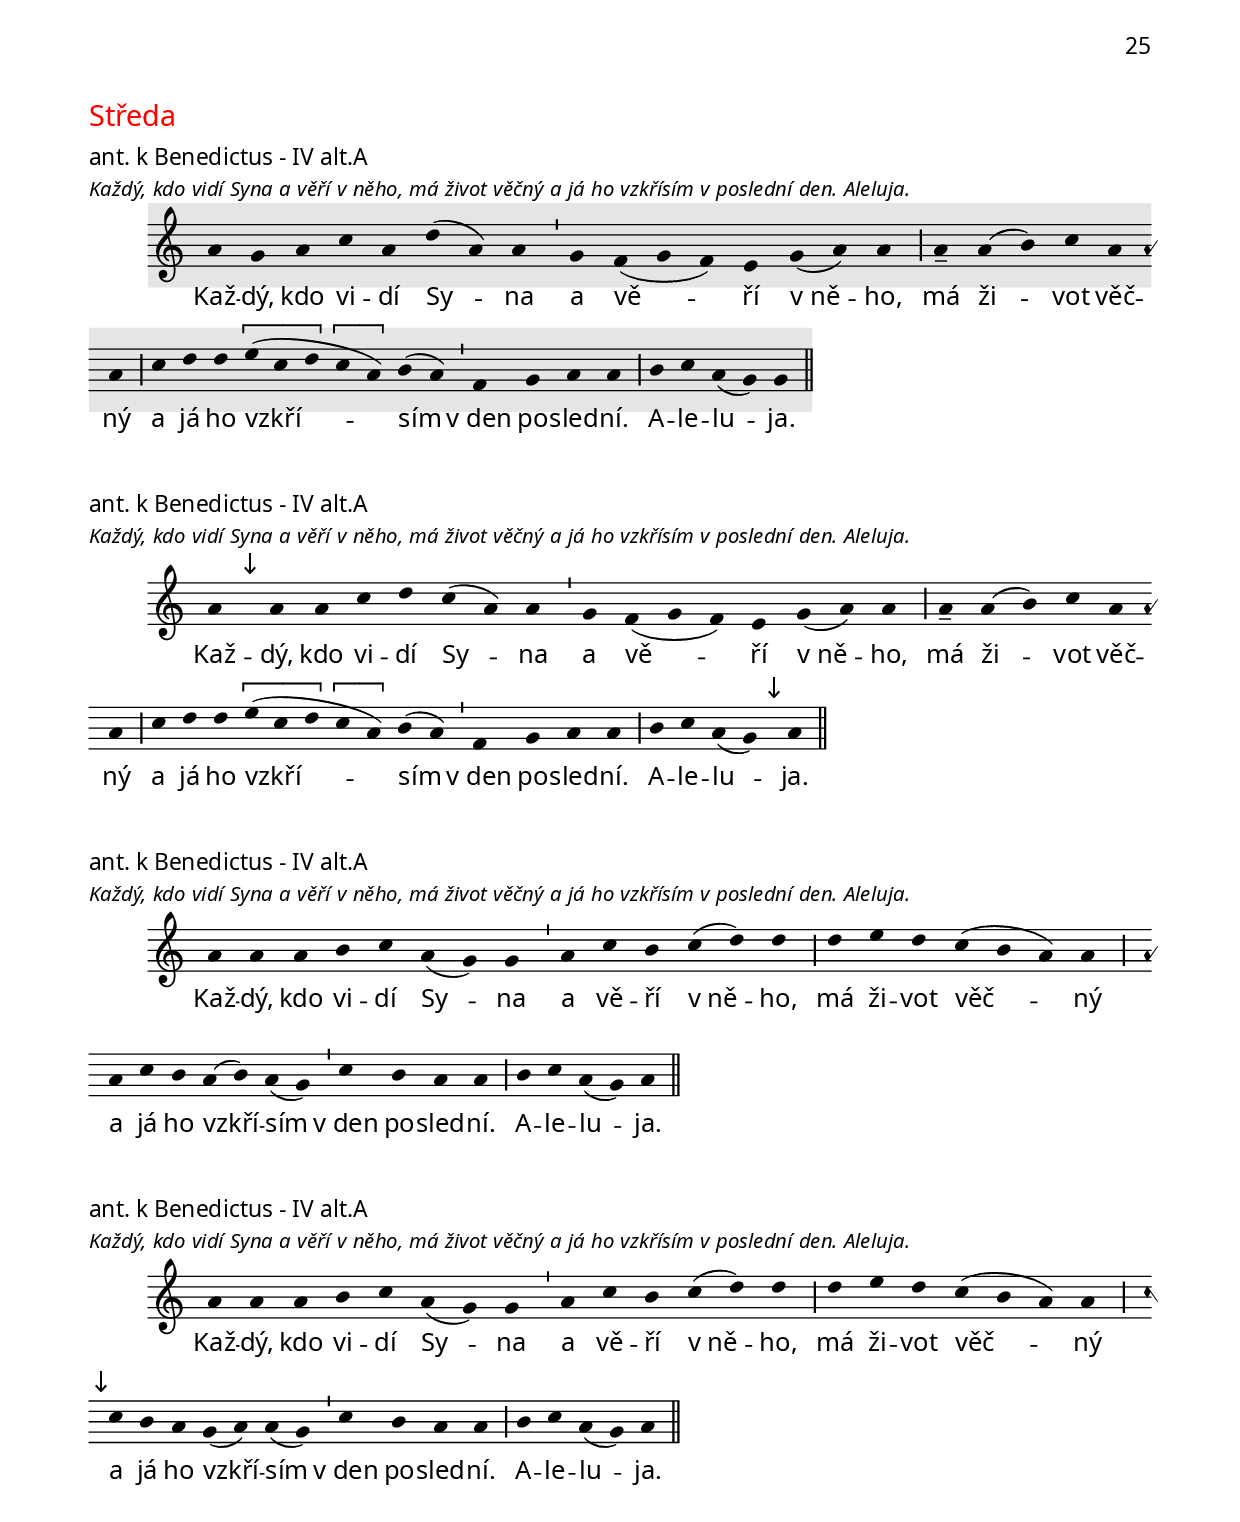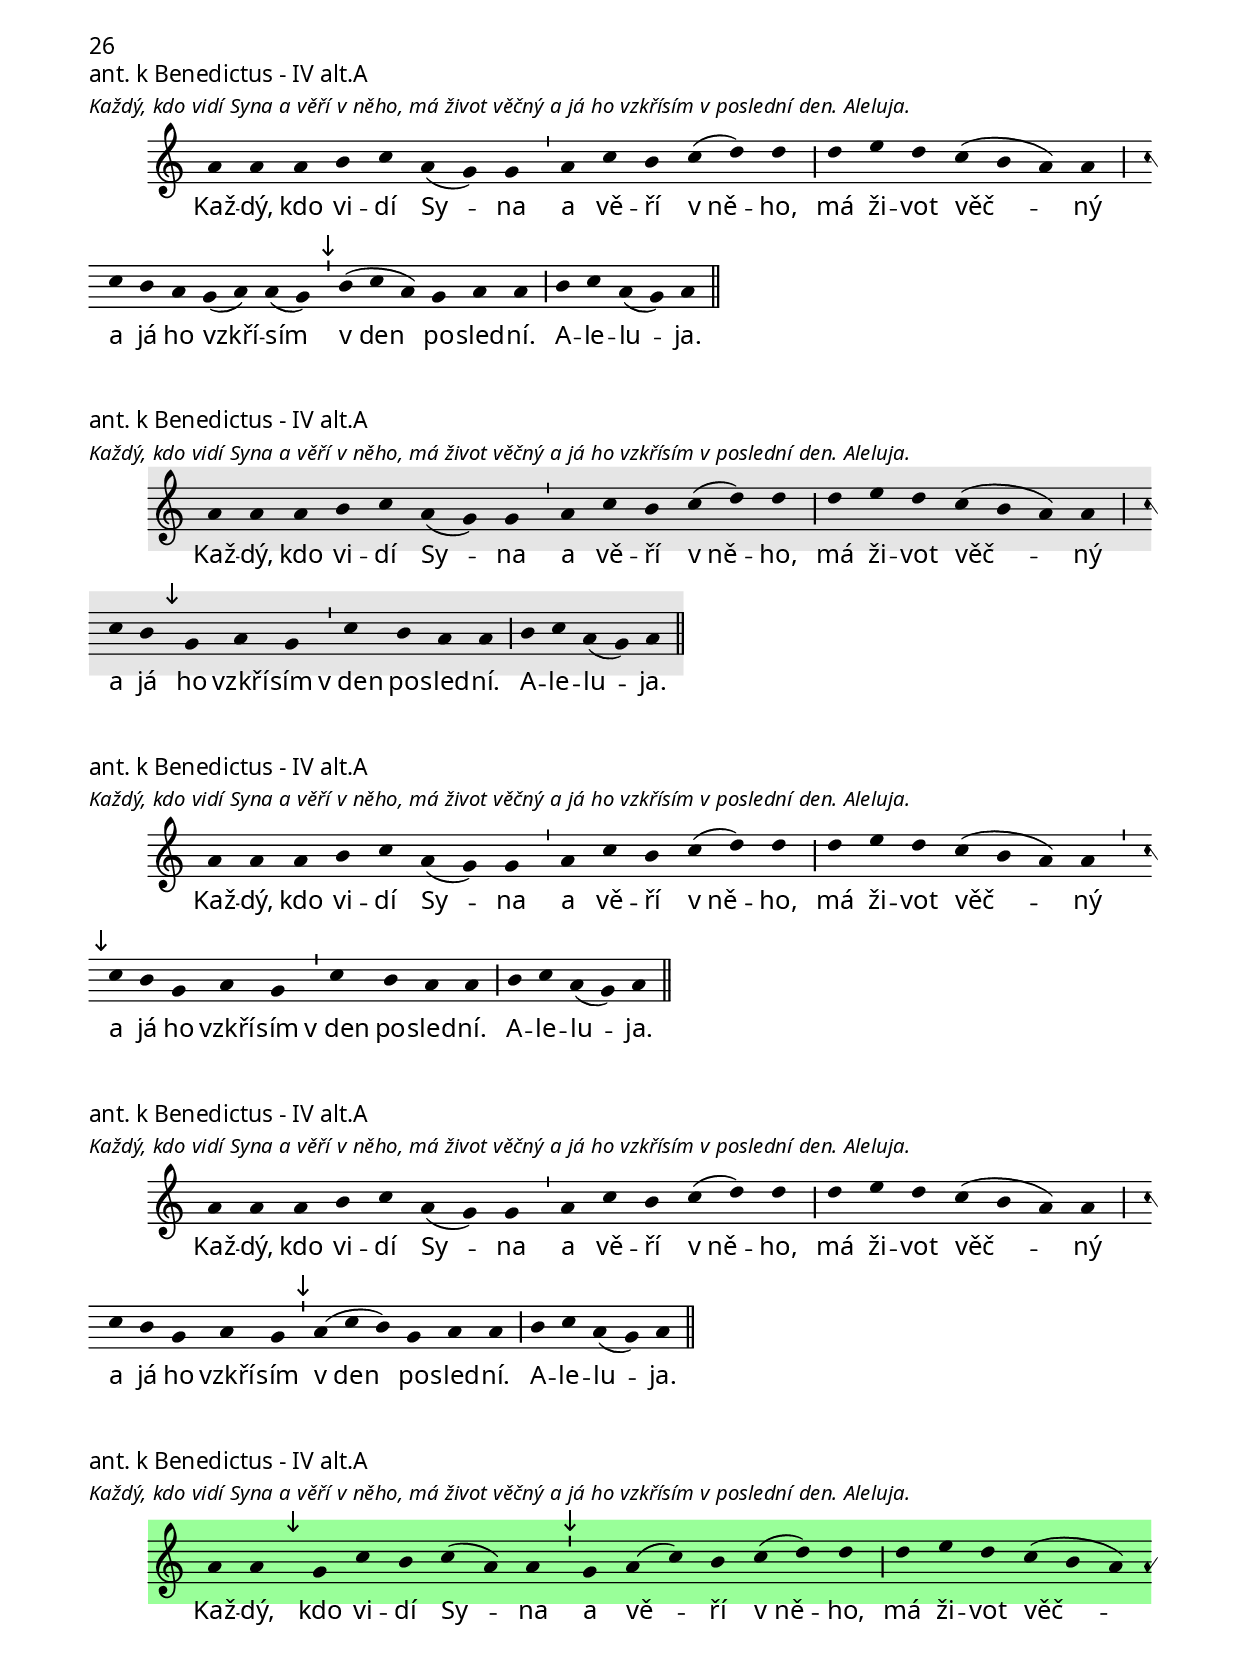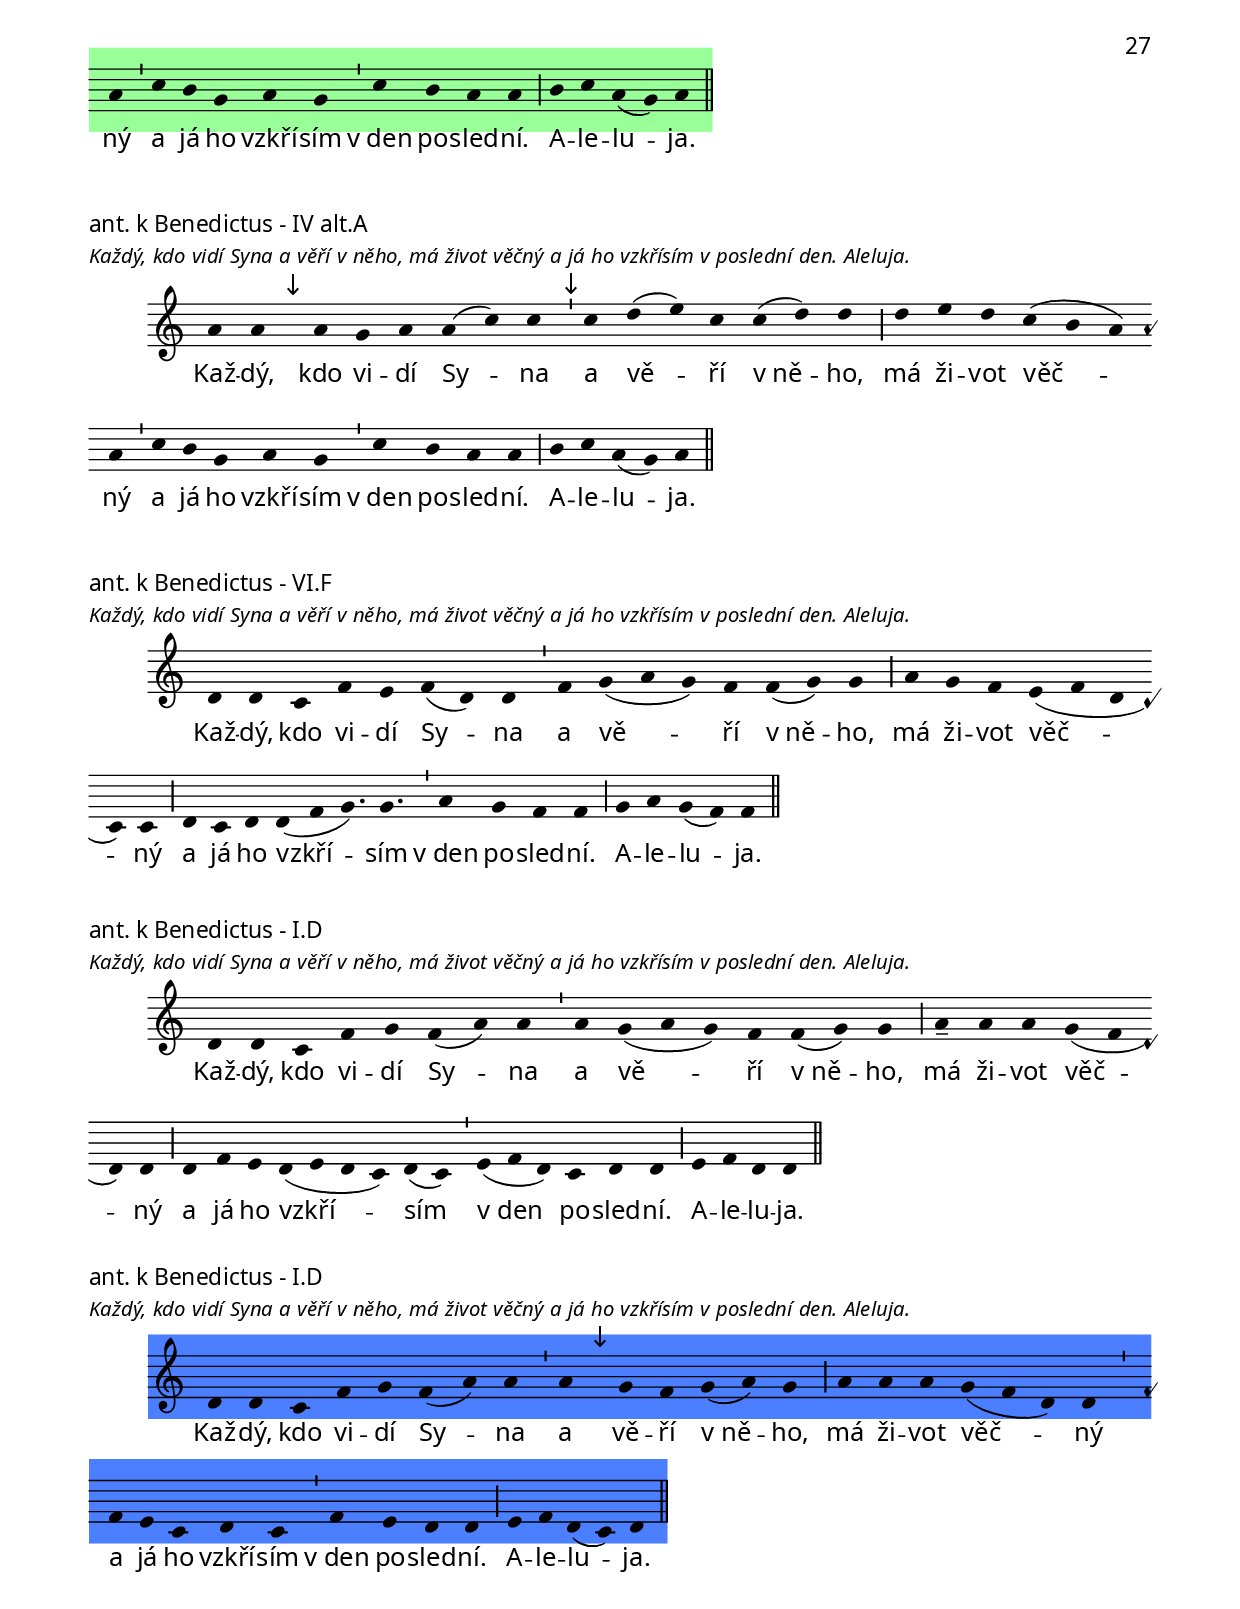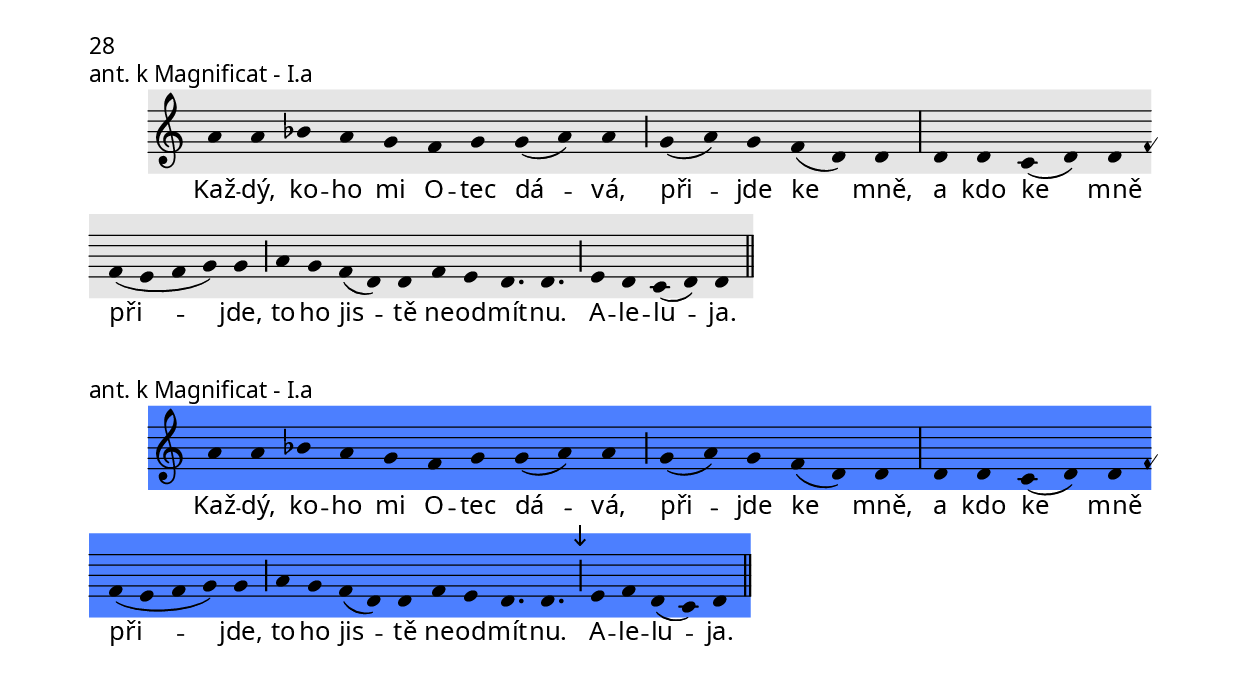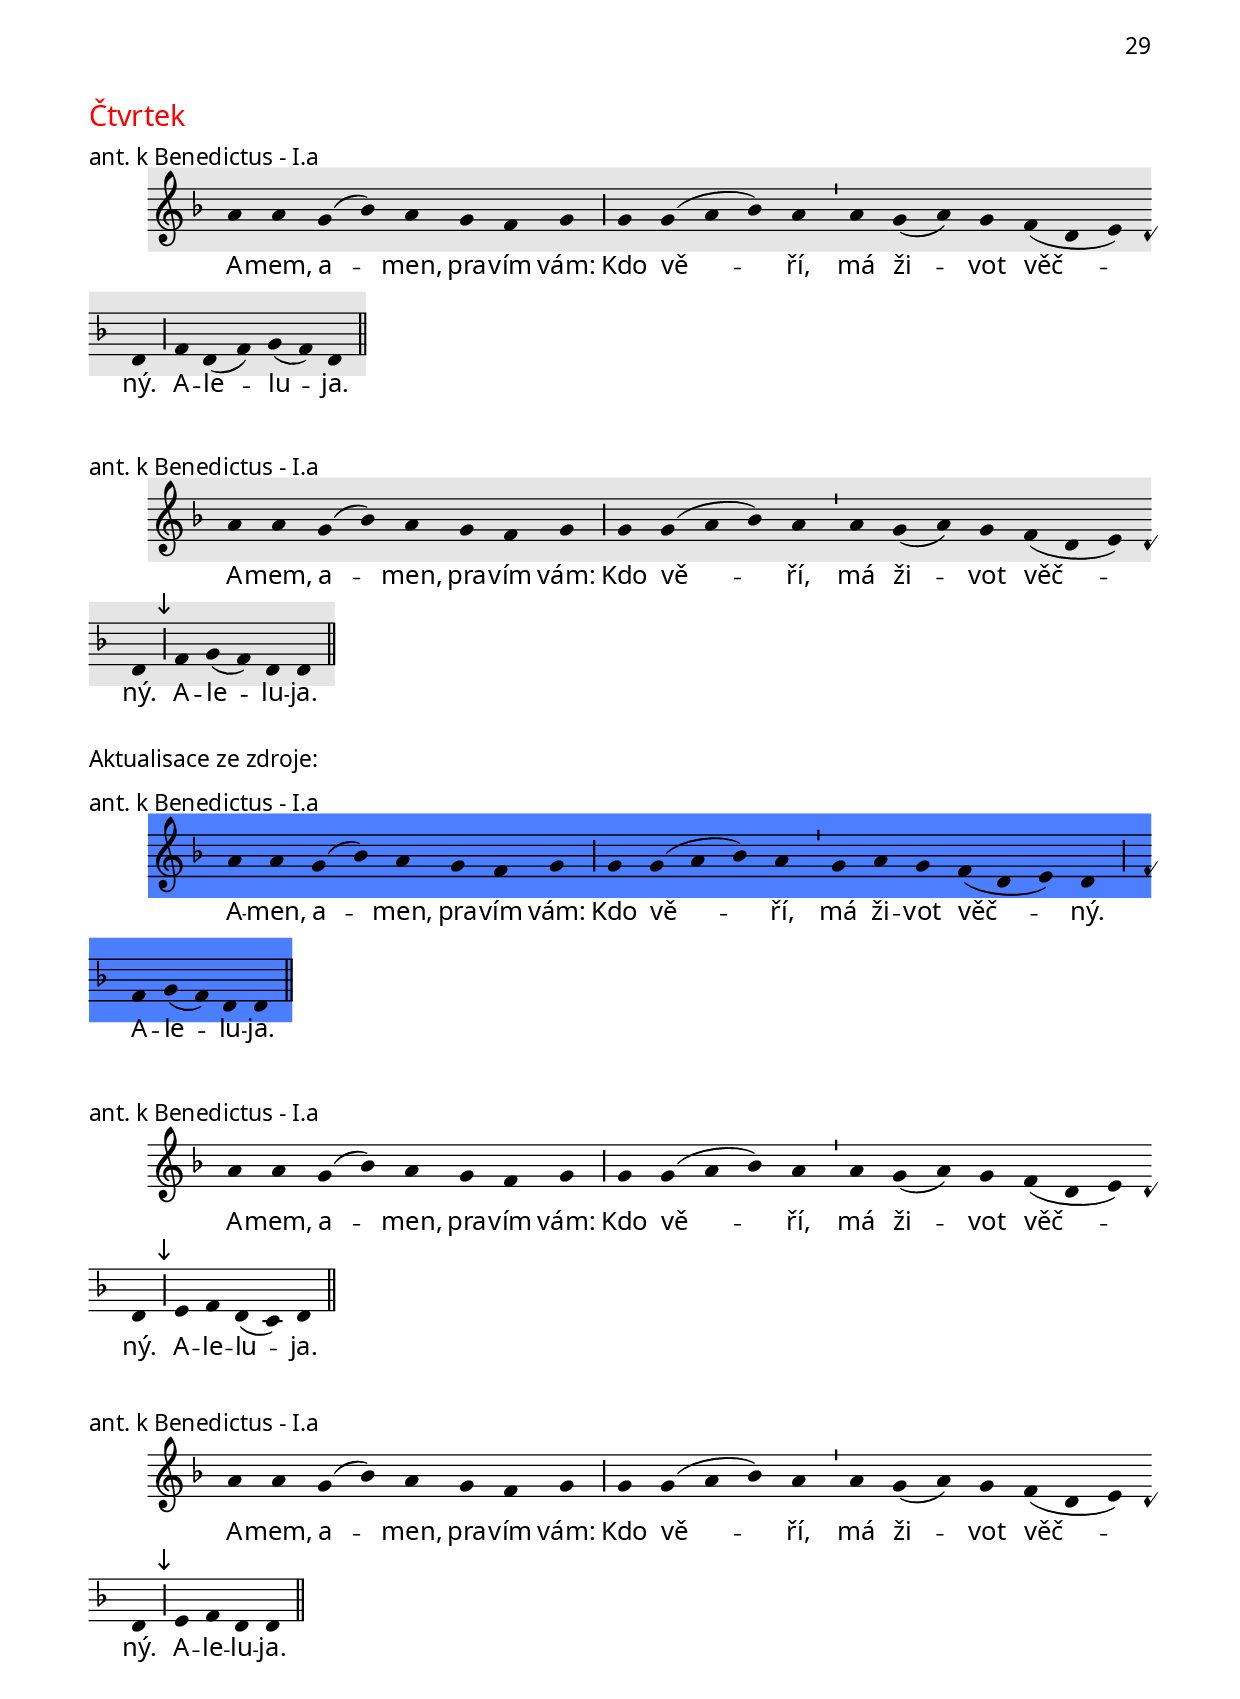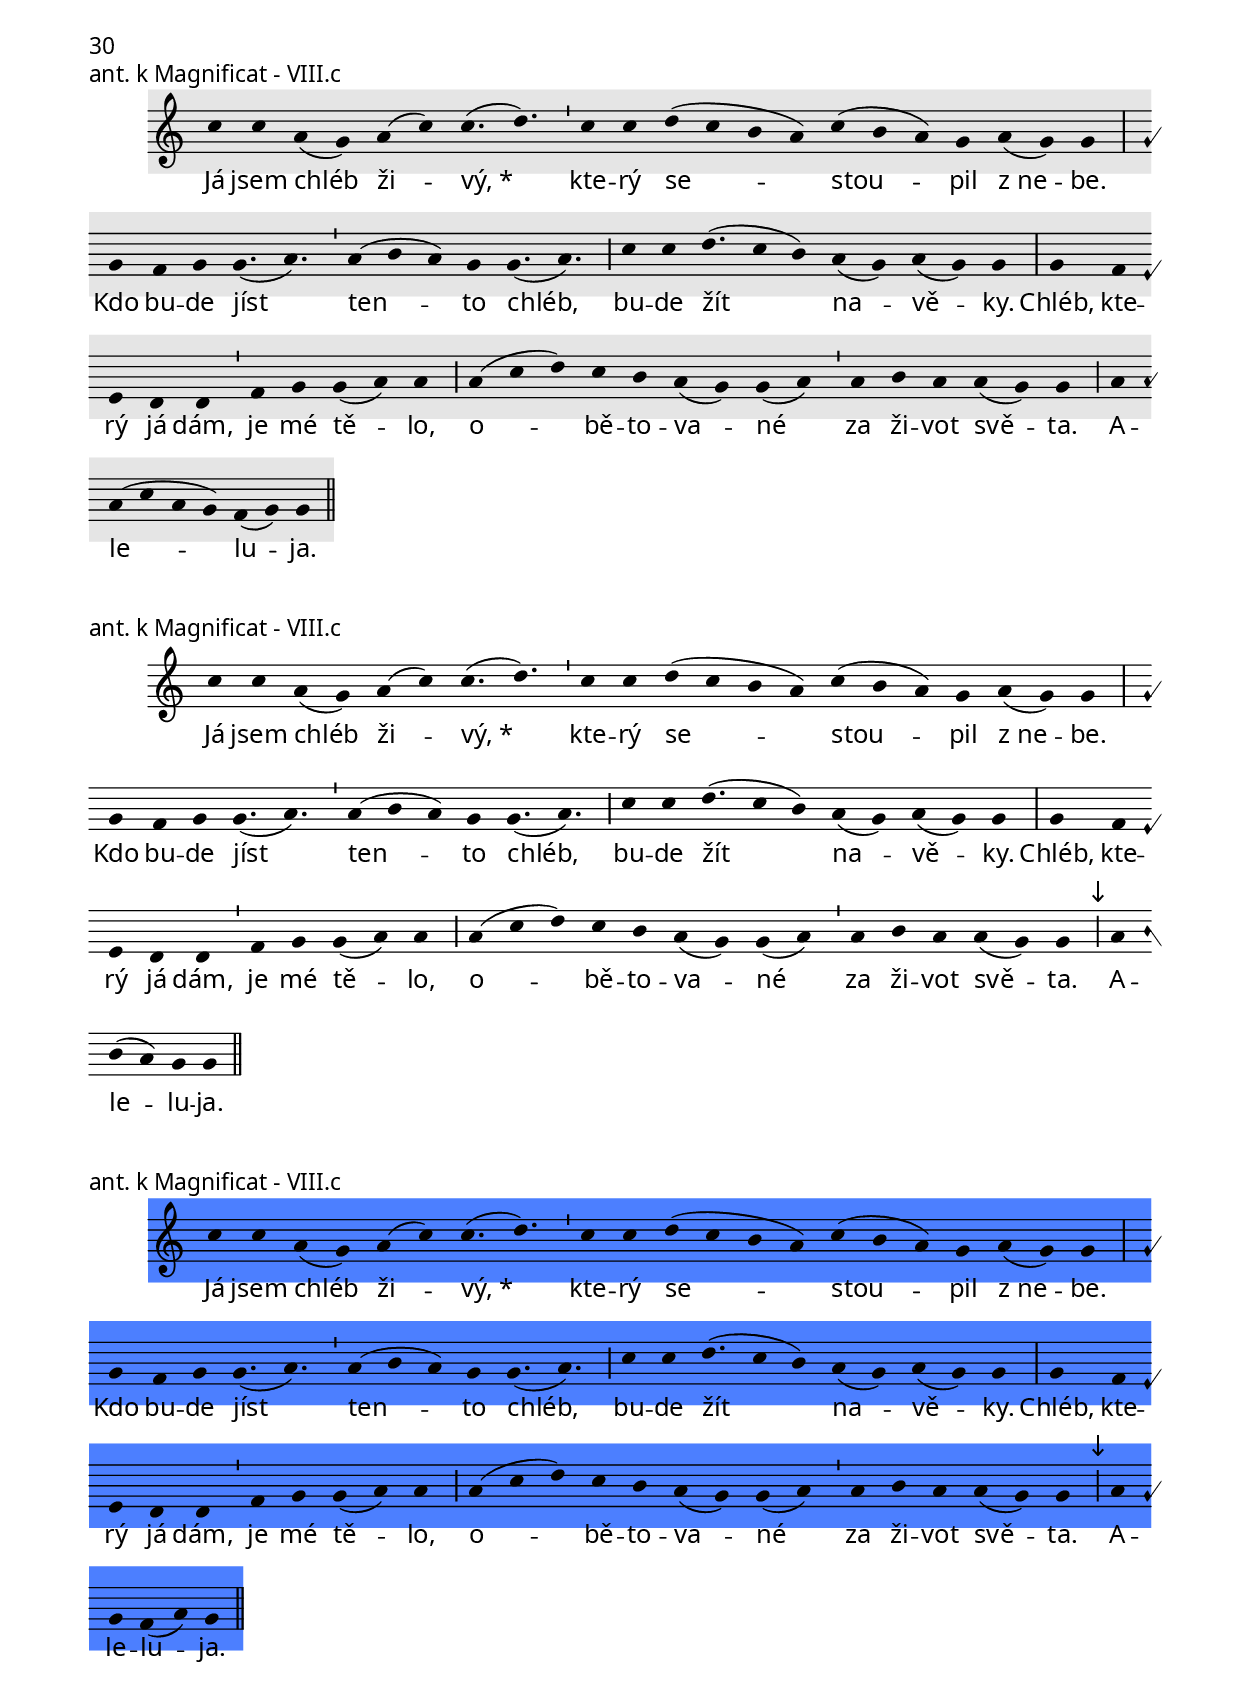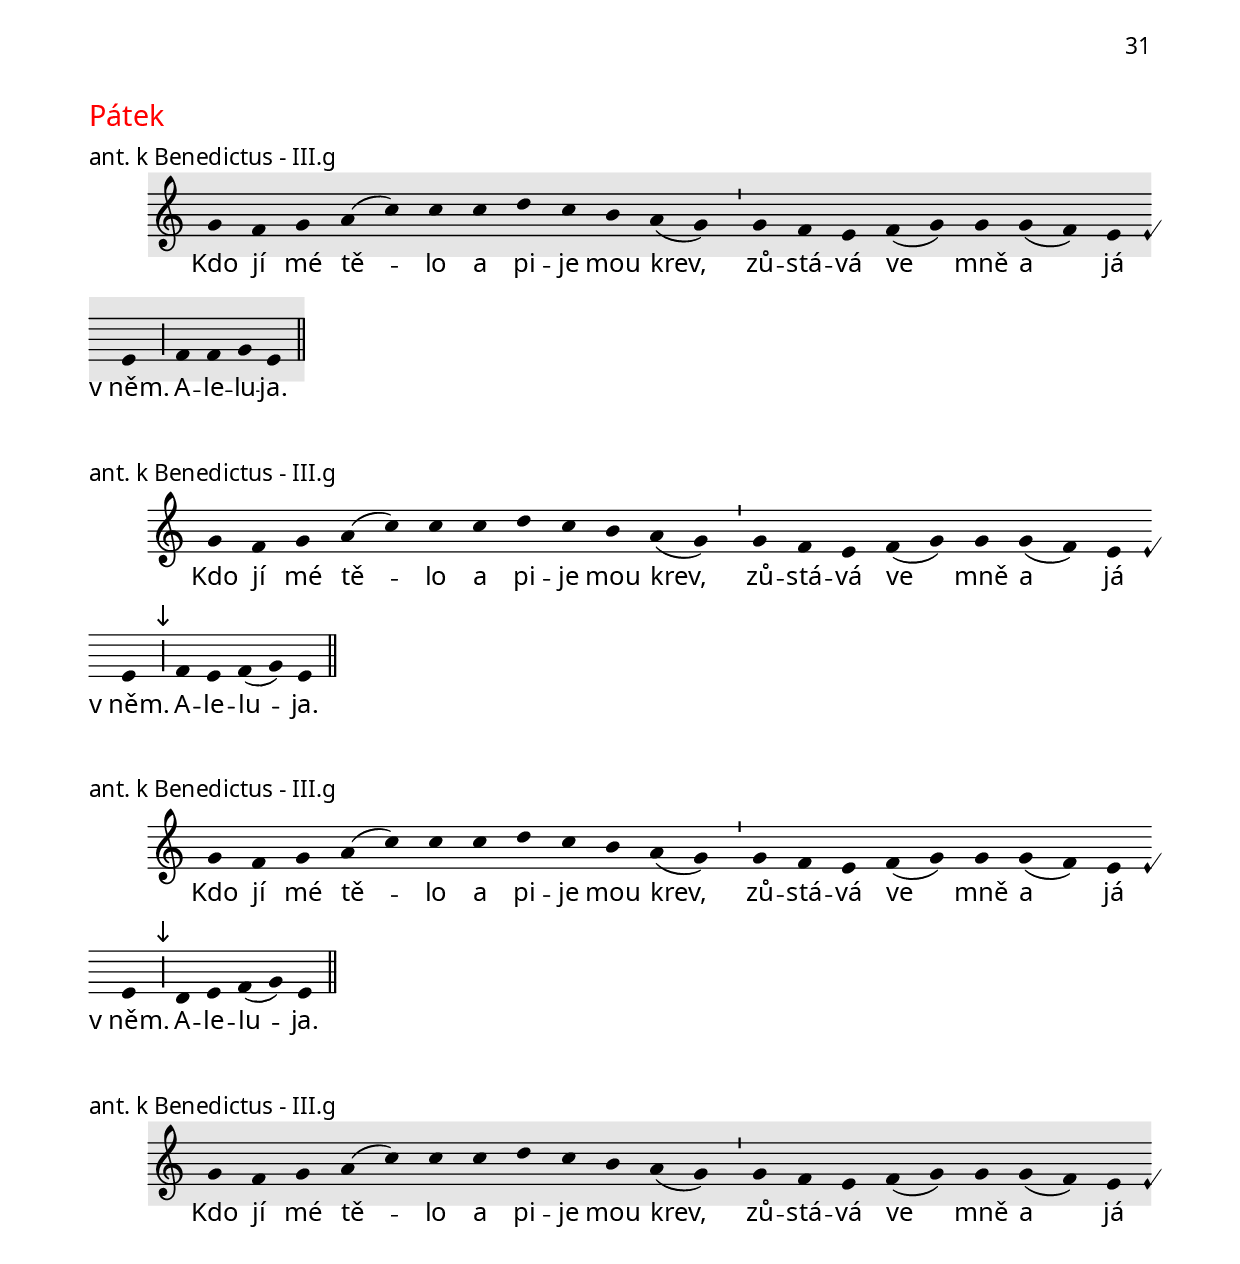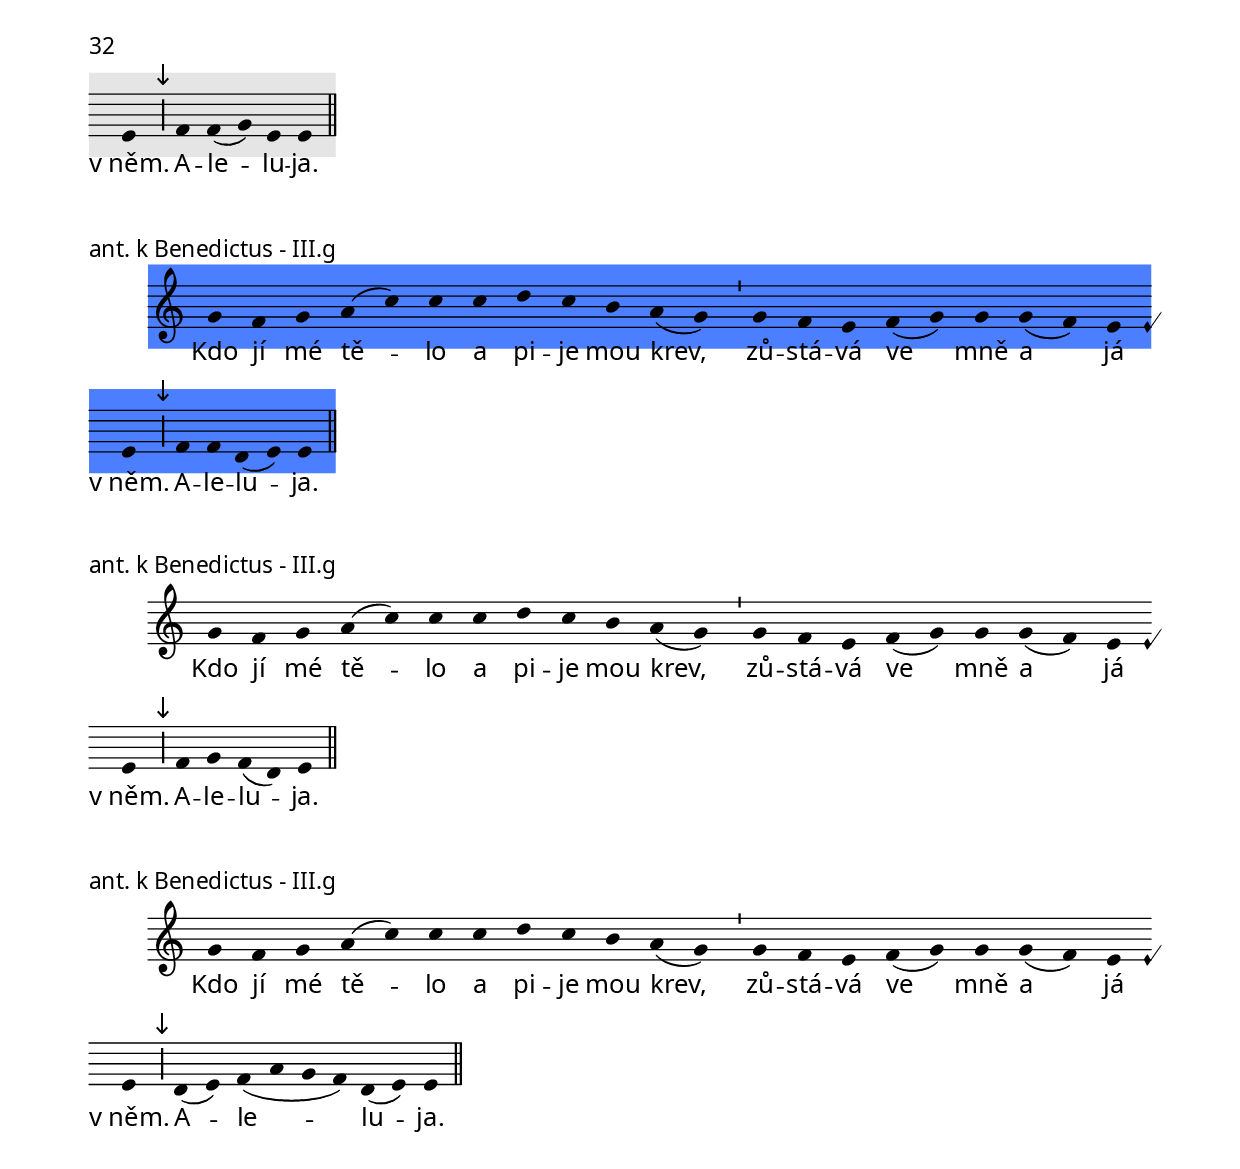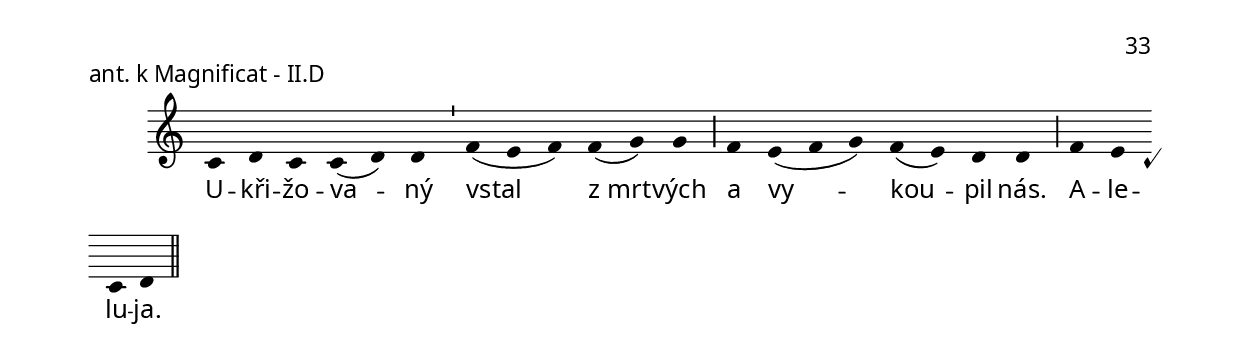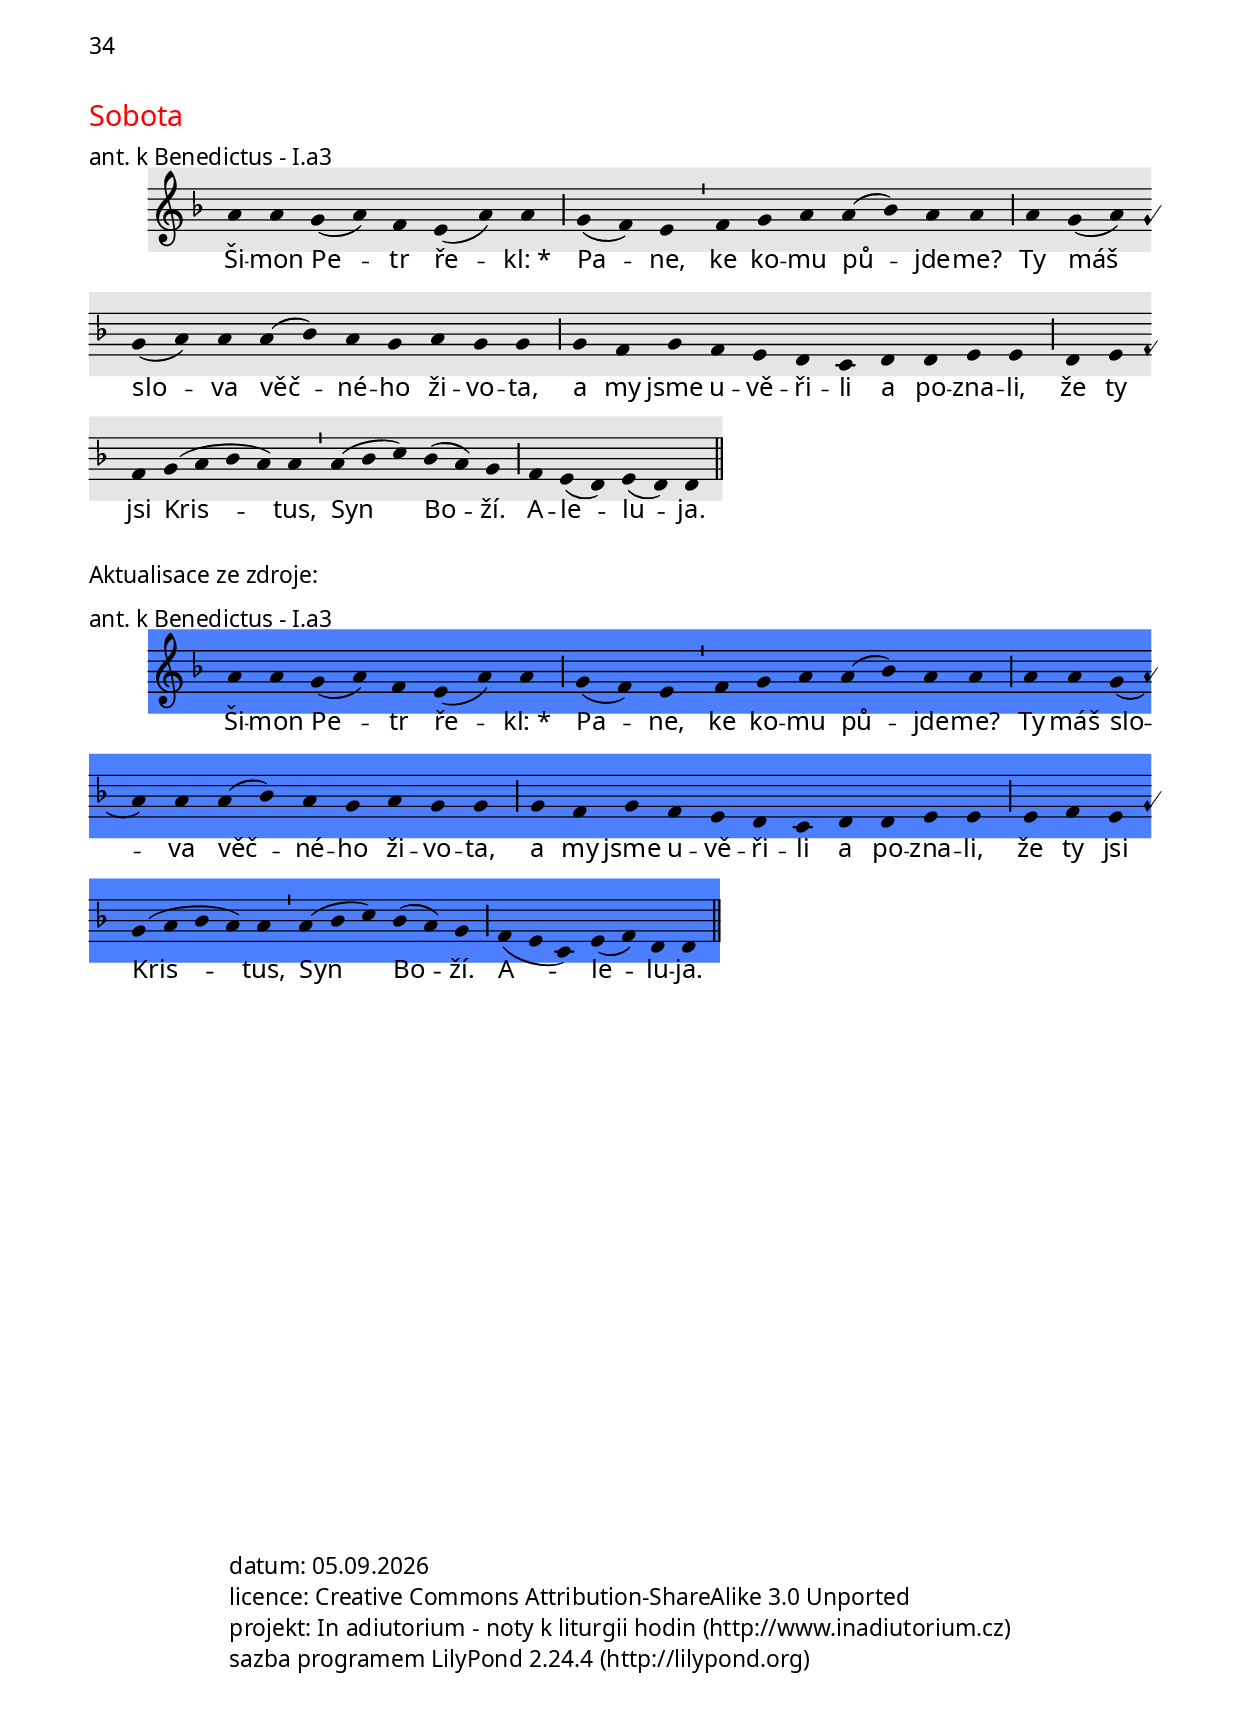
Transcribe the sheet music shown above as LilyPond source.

\include "../spolecne.ly"

\markup {\nadpisDen {3. neděle velikonoční}}

\label #'velikonoceNedeleIII

\markup {\nadpisHodinka {"1. nešpory"}}

\score {
  \relative c'' {
    \zvyraznovacSedy
    \choralniRezim
    a4 a a a g( b a) g( a) a \barMin
    f g a a g( a) a( g) g \barMaior
    e( f) f( e) e g( a) f e e \barMin
    d f f( e) e \barFinalis
  }
  \addlyrics {
    Hos -- po -- din je po -- vzne -- sen
    na -- de všech -- na ne -- be -- sa,
    sla -- bé -- ho zdvi -- há z_pra -- chu.
    A -- le -- lu -- ja.
  }
  \header {
    quid = "1. ant."
    modus = "IV"
    differentia = "g"
    psalmus = "Žalm 113"
    id = "ne-1ne-a1"
    piece = \markup {\sestavTitulek}
  }
}

\score {
  \relative c'' {
    \choralniRezim
    a4 a a a g( b a) g( a) a \barMin
    f g a a g( a) a( g) g \barMaior
    e( f) f( e) e g( a) f e e \barMin
    \mark\sipka f d d( e) e \barFinalis
  }
  \addlyrics {
    Hos -- po -- din je po -- vzne -- sen
    na -- de všech -- na ne -- be -- sa,
    sla -- bé -- ho zdvi -- há z_pra -- chu.
    A -- le -- lu -- ja.
  }
  \header {
    quid = "1. ant."
    modus = "IV"
    differentia = "g"
    psalmus = "Žalm 113"
    id = "ne-1ne-a1"
    piece = \markup {\sestavTitulek}
  }
}

\score {
  \relative c'' {
    \choralniRezim
    a4 a a a g( b a) g( a) a \barMin
    f g a a g( a) a( g) g \barMaior
    \mark\sipka a g f g( a) f e e \barMin
    f d d( e) e \barFinalis
  }
  \addlyrics {
    Hos -- po -- din je po -- vzne -- sen
    na -- de všech -- na ne -- be -- sa,
    sla -- bé -- ho zdvi -- há z_pra -- chu.
    A -- le -- lu -- ja.
  }
  \header {
    quid = "1. ant."
    modus = "IV"
    differentia = "g"
    psalmus = "Žalm 113"
    id = "ne-1ne-a1"
    piece = \markup {\sestavTitulek}
  }
}

\score {
  \relative c'' {
    \choralniRezim
    a4 a a a g( a) c( d) d \barMin
    c d e c d d d \barMaior
    d c b a g g( a) a \barMin
    g a c( b) a \barFinalis
  }
  \addlyrics {
    Hos -- po -- din je po -- vzne -- sen
    na -- de všech -- na ne -- be -- sa,
    sla -- bé -- ho zdvi -- há z_pra -- chu.
    A -- le -- lu -- ja.
  }
  \header {
    quid = "1. ant."
    modus = "IV alt"
    differentia = "A"
    psalmus = "Žalm 113"
    id = "ne-1ne-a1"
    piece = \markup {\sestavTitulek}
  }
}

\score {
  \relative c'' {
    \zvyraznovacModry
    \choralniRezim
    a4 a a a g( a) a( c) c \barMin
    d e d c d( e) d d \barMaior
    d c b a g a( g) g \barMin
    f a g g \barFinalis
  }
  \addlyrics {
    Hos -- po -- din je po -- vzne -- sen
    na -- de všech -- na ne -- be -- sa,
    sla -- bé -- ho zdvi -- há z_pra -- chu.
    A -- le -- lu -- ja.
  }
  \header {
    quid = "1. ant."
    modus = "VII"
    differentia = "a"
    psalmus = "Žalm 113"
    id = "ne-1ne-a1"
    piece = \markup {\sestavTitulek}
  }
}

\score {
  \relative c'' {
    \choralniRezim
    a4 a a a g( a) \mark\sipka c( d) d \barMin
    c d e c d( e) d d \barMaior
    d c b a g a( g) g \barMin
    f a g g \barFinalis
  }
  \addlyrics {
    Hos -- po -- din je po -- vzne -- sen
    na -- de všech -- na ne -- be -- sa,
    sla -- bé -- ho zdvi -- há z_pra -- chu.
    A -- le -- lu -- ja.
  }
  \header {
    quid = "1. ant."
    modus = "VII"
    differentia = "a"
    psalmus = "Žalm 113"
    id = "ne-1ne-a1"
    piece = \markup {\sestavTitulek}
  }
}

\score {
  \relative c'' {
    \choralniRezim
    c4 c c c d( e) d d \barMin
    c d e c c d d \barMaior
    d a d b c a( g) a \barMin
    f( g) a( c) a a \barFinalis
  }
  \addlyrics {
    Hos -- po -- din je po -- vzne -- sen
    na -- de všech -- na ne -- be -- sa,
    sla -- bé -- ho zdvi -- há z_pra -- chu.
    A -- le -- lu -- ja.
  }
  \header {
    quid = "1. ant."
    modus = "IV alt"
    differentia = "c"
    psalmus = "Žalm 113"
    id = "ne-1ne-a1"
    piece = \markup {\sestavTitulek}
  }
}

\score {
  \relative c' {
    \zvyraznovacZeleny
    \choralniRezim
    d4 d d c f( g) g( a) a \barMin
    a a g f g( a) g g \barMaior
    a g f e f d( c) c \barMin
    d f e( d) d \barFinalis
  }
  \addlyrics {
    Hos -- po -- din je po -- vzne -- sen
    na -- de všech -- na ne -- be -- sa,
    sla -- bé -- ho zdvi -- há z_pra -- chu.
    A -- le -- lu -- ja.
  }
  \header {
    quid = "1. ant."
    modus = "I"
    differentia = "D"
    psalmus = "Žalm 113"
    id = "ne-1ne-a1"
    piece = \markup {\sestavTitulek}
  }
}

\pageBreak

\score {
  \relative c'' {
    \zvyraznovacSedy
    \choralniRezim
    c4 a g a f g g( a) g \barMin a( c) d d( c) c \barMaior
    a( b c) b( c) a a g f g g \barMaior
    a g f( g) g \barFinalis
  }
  \addlyrics {
    Roz -- vá -- zal jsi mo -- je pou -- ta, Hos -- po -- di -- ne,
    při -- ne -- su ti o -- běť dí -- ků.
    A -- le -- lu -- ja.
  }
  \header {
    quid = "2. ant."
    modus = "VIII"
    differentia = "c"
    psalmus = "Žalm 116-II"
    id = "ne-1ne-a2"
    piece = \markup {\sestavTitulek}
  }
}

\score {
  \relative c'' {
    \choralniRezim
    c4 a g a f g g( a) \mark\sipka a \barMin g f g g \barMaior
    \mark\sipka b c a a b a g g \barMaior
    a g f( g) g \barFinalis
  }
  \addlyrics {
    Roz -- vá -- zal jsi mo -- je pou -- ta, Hos -- po -- di -- ne,
    při -- ne -- su ti o -- běť dí -- ků.
    A -- le -- lu -- ja.
  }
  \header {
    quid = "2. ant."
    modus = "VIII"
    differentia = "c"
    psalmus = "Žalm 116-II"
    id = "ne-1ne-a2"
    piece = \markup {\sestavTitulek}
  }
}

\score {
  \relative c'' {
    \choralniRezim
    c4 a g a c d d( c) c \barMin b c a( g) g \barMaior
    a a a a f e d d \barMaior
    f g a( g) g \barFinalis
  }
  \addlyrics {
    Roz -- vá -- zal jsi mo -- je pou -- ta, Hos -- po -- di -- ne,
    při -- ne -- su ti o -- běť dí -- ků.
    A -- le -- lu -- ja.
  }
  \header {
    quid = "2. ant."
    modus = "VIII"
    differentia = "c"
    psalmus = "Žalm 116-II"
    id = "ne-1ne-a2"
    piece = \markup {\sestavTitulek}
  }
}

\score {
  \relative c'' {
    \zvyraznovacSedy
    \choralniRezim
    c4 c b c d c d d4.( c) \barMin b4( c) a a( g) g \barMaior
    f g a a c b g g \barMin
    a g f( g) g \barFinalis
  }
  \addlyrics {
    Roz -- vá -- zal jsi mo -- je pou -- ta, Hos -- po -- di -- ne,
    při -- ne -- su ti o -- běť dí -- ků.
    A -- le -- lu -- ja.
  }
  \header {
    quid = "2. ant."
    modus = "VIII"
    differentia = "c"
    psalmus = "Žalm 116-II"
    id = "ne-1ne-a2"
    piece = \markup {\sestavTitulek}
  }
}

\score {
  \relative c'' {
    \zvyraznovacModry
    \choralniRezim
    c4 c b c d c \mark\sipka d( e) d \barMin c b a( g) g \barMaior
    f g a a c b g g \barMin
    a g f( g) g \barFinalis
  }
  \addlyrics {
    Roz -- vá -- zal jsi mo -- je pou -- ta, Hos -- po -- di -- ne,
    při -- ne -- su ti o -- běť dí -- ků.
    A -- le -- lu -- ja.
  }
  \header {
    quid = "2. ant."
    modus = "VII"
    differentia = "c"
    psalmus = "Žalm 116-II"
    id = "ne-1ne-a2"
    piece = \markup {\sestavTitulek}
  }
}

\score {
  \relative c'' {
    \choralniRezim
    c4 c \mark\sipka c c d c d( e) d \barMin c b a( g) g \barMaior
    f g a a c b g g \barMin
    a g f( g) g \barFinalis
  }
  \addlyrics {
    Roz -- vá -- zal jsi mo -- je pou -- ta, Hos -- po -- di -- ne,
    při -- ne -- su ti o -- běť dí -- ků.
    A -- le -- lu -- ja.
  }
  \header {
    quid = "2. ant."
    modus = "VII"
    differentia = "c"
    psalmus = "Žalm 116-II"
    id = "ne-1ne-a2"
    piece = \markup {\sestavTitulek}
  }
}

\score {
  \relative c'' {
    \choralniRezim
    c4 c c c d c d( e) d \barMin c b a( g) g \barMaior
    f g a a \mark\sipka g a c b \barMin
    a g f( g) g \barFinalis
  }
  \addlyrics {
    Roz -- vá -- zal jsi mo -- je pou -- ta, Hos -- po -- di -- ne,
    při -- ne -- su ti o -- běť dí -- ků.
    A -- le -- lu -- ja.
  }
  \header {
    quid = "2. ant."
    modus = "VII"
    differentia = "c"
    psalmus = "Žalm 116-II"
    id = "ne-1ne-a2"
    piece = \markup {\sestavTitulek}
  }
}

\pageBreak

\score {
  \relative c'' {
    \zvyraznovacSedy
    \choralniRezim
    a4 a a( f e) \barMin e d e e e f e d d f e f( a) a \barMaior
    a a a a g( a b) a a \barMin g( a) f e e \barMaior
    d e e \barMin e f g a( g f) g( f) e e \barMaior
    f f d e \barFinalis
  }
  \addlyrics {
    Bo -- ží Syn se na -- u -- čil svým u -- tr -- pe -- ním po -- sluš -- nos -- ti,
    a tak se stal pří -- či -- nou věč -- né spá -- sy
    pro všech -- ny, kte -- ří ho po -- slou -- cha -- jí.
    A -- le -- lu -- ja.
  }
  \header {
    quid = "3. ant."
    modus = "IV"
    differentia = "g"
    psalmus = "Flp 2"
    placet = "div. minima po _příčinou_ a po _pro všechny_ zbytečná - pryč"
    id = "ne-1ne-a3"
    piece = \markup {\sestavTitulek}
  }
}

\score {
  \relative c'' {
    \choralniRezim
    a4 a a( f e) \barMin e d e e e f e d d f e f( a) a \barMaior
    a a a a g( a b) a a \bar "" g( a) f e e \barMaior
    d e e e f g a( g f) g( f) e e \barMaior
    f f d e \barFinalis
  }
  \addlyrics {
    Bo -- ží Syn se na -- u -- čil svým u -- tr -- pe -- ním po -- sluš -- nos -- ti,
    a tak se stal pří -- či -- nou věč -- né spá -- sy
    pro všech -- ny, kte -- ří ho po -- slou -- cha -- jí.
    A -- le -- lu -- ja.
  }
  \header {
    quid = "3. ant."
    modus = "IV"
    differentia = "g"
    psalmus = "Flp 2"
    id = "ne-1ne-a3"
    piece = \markup {\sestavTitulek}
  }
}

\score {
  \relative c'' {
    \choralniRezim
    a4 a a( f e) \barMin e d e e e f e d d f e f( a) a \barMaior
    a a a a g( a b) a a \bar "" g( a) f e e \barMaior
    \mark\sipka f g g a g a g f e e \barMaior
    f f \mark\sipka d( e) e \barFinalis
  }
  \addlyrics {
    Bo -- ží Syn se na -- u -- čil svým u -- tr -- pe -- ním po -- sluš -- nos -- ti,
    a tak se stal pří -- či -- nou věč -- né spá -- sy
    pro všech -- ny, kte -- ří ho po -- slou -- cha -- jí.
    A -- le -- lu -- ja.
  }
  \header {
    quid = "3. ant."
    modus = "IV"
    differentia = "g"
    psalmus = "Flp 2"
    id = "ne-1ne-a3"
    piece = \markup {\sestavTitulek}
  }
}

\score {
  \relative c'' {
    \zvyraznovacSedy
    \choralniRezim
    a4 a a( f e) \barMin e d e e e f e d d f e f( a) a \barMaior
    a a a a g( a b) a a \bar "" g( a) f e e \barMaior
    f g \mark\sipka a a g f g g e e \barMaior
    f f \mark\sipka d( e) e \barFinalis
  }
  \addlyrics {
    Bo -- ží Syn se na -- u -- čil svým u -- tr -- pe -- ním po -- sluš -- nos -- ti,
    a tak se stal pří -- či -- nou věč -- né spá -- sy
    pro všech -- ny, kte -- ří ho po -- slou -- cha -- jí.
    A -- le -- lu -- ja.
  }
  \header {
    quid = "3. ant."
    modus = "IV"
    differentia = "g"
    psalmus = "Flp 2"
    id = "ne-1ne-a3"
    piece = \markup {\sestavTitulek}
  }
}

\markup{
  Ta cézura je tam potřeba, melodie bez ní není skutečně plynulá.
}
\score {
  \relative c'' {
    \zvyraznovacSedy
    \choralniRezim
    a4 a a( f e) \barMin e d e e e f e d d f e f( a) a \barMaior
    a a a a g( a b) a a \mark\sipka \barMin g( a) f e e \barMaior
    f g a a g f g g e e \barMaior
    f f d( e) e \barFinalis
  }
  \addlyrics {
    Bo -- ží Syn se na -- u -- čil svým u -- tr -- pe -- ním po -- sluš -- nos -- ti,
    a tak se stal pří -- či -- nou věč -- né spá -- sy
    pro všech -- ny, kte -- ří ho po -- slou -- cha -- jí.
    A -- le -- lu -- ja.
  }
  \header {
    quid = "3. ant."
    modus = "IV"
    differentia = "g"
    psalmus = "Flp 2"
    id = "ne-1ne-a3"
    piece = \markup {\sestavTitulek}
  }
}

\markup{
  (Jen divisio)
}
\score {
  \relative c'' {
    \zvyraznovacModry
    \choralniRezim
    a4 a a( f e) \barMin e d e e e f e d d f e f( a) a \barMaior
    a a a a g( a b) a a \barMin g( a) f e e \barMaior
    f g a a g f g g e e \mark\sipka \barMin
    f f d( e) e \barFinalis
  }
  \addlyrics {
    Bo -- ží Syn se na -- u -- čil svým u -- tr -- pe -- ním po -- sluš -- nos -- ti,
    a tak se stal pří -- či -- nou věč -- né spá -- sy
    pro všech -- ny, kte -- ří ho po -- slou -- cha -- jí.
    A -- le -- lu -- ja.
  }
  \header {
    quid = "3. ant."
    modus = "IV"
    differentia = "g"
    psalmus = "Flp 2"
    id = "ne-1ne-a3"
    piece = \markup {\sestavTitulek}
  }
}

\pageBreak

\markup {\nadpisHodinka {"modlitba se čtením"}}

\label #'velikonoceNedeleIIIcteni

\markup\justify{
  Normalne se drzim zasady "\"jeden zalm - jeden napev\"",
  ale tady se mi to nezdalo vhodne.
  Velikonocni antifony, zvlast tyhle, co se zpivaji tri nedele
  za sebou, by nemely byt spoutane mrtvym pravidlem -
  a chci nechat zajasat ruzne mody tak, jak ony to umi.
}

\score {
  \relative c'' {
    \zvyraznovacSedy
    \choralniRezim
    g4 g( a) a( g) g \barMaior
    f( a) a a g a c d c b a( b a) a( g) g \barMaior
    a f( e) f( g) g \barFinalis
  }
  \addlyrics {
    A -- le -- lu -- ja.
    Ká -- men od vcho -- du do hrob -- ky byl od -- va -- len.
    A -- le -- lu -- ja.
  }
  \header {
    quid = "1. ant."
    modus = "VIII"
    differentia = "G"
    psalmus = "Žalm 145-I"
    id = "ne-mc-a1"
    piece = \markup {\sestavTitulek}
  }
}

\score {
  \relative c'' {
    \zvyraznovacModry
    \choralniRezim
    g4 \mark\sipka g g( a) a \barMaior
    \mark\sipka g( a) a a g a c d c b a( b a) a( g) g \barMaior
    a \mark\sipka g f( a) g \barFinalis
  }
  \addlyrics {
    A -- le -- lu -- ja.
    Ká -- men od vcho -- du do hrob -- ky byl od -- va -- len.
    A -- le -- lu -- ja.
  }
  \header {
    quid = "1. ant."
    modus = "VIII"
    differentia = "G"
    psalmus = "Žalm 145-I"
    id = "ne-mc-a1"
    piece = \markup {\sestavTitulek}
  }
}

\markup{
  (Jen divisio)
}
\score {
  \relative c'' {
    \choralniRezim
    g4 g g( a) a \barMaior
    g( a) a a g a c d c b a( b a) a( g) g \mark\sipka \barMin
    a g f( a) g \barFinalis
  }
  \addlyrics {
    A -- le -- lu -- ja.
    Ká -- men od vcho -- du do hrob -- ky byl od -- va -- len.
    A -- le -- lu -- ja.
  }
  \header {
    quid = "1. ant."
    modus = "VIII"
    differentia = "G"
    psalmus = "Žalm 145-I"
    id = "ne-mc-a1"
    piece = \markup {\sestavTitulek}
  }
}

\score {
  \relative c'' {
    \choralniRezim
    g4 \mark\sipka f g( a) a \barMaior
    g( a) a a g a c d c b a( b a) a( g) g \barMaior
    a g f( a) g \barFinalis
  }
  \addlyrics {
    A -- le -- lu -- ja.
    Ká -- men od vcho -- du do hrob -- ky byl od -- va -- len.
    A -- le -- lu -- ja.
  }
  \header {
    quid = "1. ant."
    modus = "VIII"
    differentia = "G"
    psalmus = "Žalm 145-I"
    id = "ne-mc-a1"
    piece = \markup {\sestavTitulek}
  }
}

\score {
  \relative c'' {
    \choralniRezim
    a4 g( f) a( c) c \barMaior
    d d c b a a( c) c \barMin a g a f f \barMaior
    g g( a) f f \barFinalis
  }
  \addlyrics {
    A -- le -- lu -- ja.
    Proč hle -- dá -- te ži -- vé -- ho me -- zi mrt -- vý -- mi?
    A -- le -- lu -- ja.
  }
  \header {
    quid = "2. ant."
    modus = "V"
    differentia = "a"
    psalmus = "Žalm 145-II"
    id = "ne-mc-a2"
    piece = \markup {\sestavTitulek}
  }
}

\markup{
  (Jen divisio)
}
\score {
  \relative c'' {
    \choralniRezim
    a4 g( f) a( c) c \barMaior
    d d c b a a( c) c \barMin a g a f f \mark\sipka \barMin
    g g( a) f f \barFinalis
  }
  \addlyrics {
    A -- le -- lu -- ja.
    Proč hle -- dá -- te ži -- vé -- ho me -- zi mrt -- vý -- mi?
    A -- le -- lu -- ja.
  }
  \header {
    quid = "2. ant."
    modus = "V"
    differentia = "a"
    psalmus = "Žalm 145-II"
    id = "ne-mc-a2"
    piece = \markup {\sestavTitulek}
  }
}

\score {
  \relative c'' {
    \choralniRezim
    a4 g( f) a( c) c \barMaior
    d d c b a a( c) c \barMin a g a f f \barMaior
    g \mark\sipka a f f \barFinalis
  }
  \addlyrics {
    A -- le -- lu -- ja.
    Proč hle -- dá -- te ži -- vé -- ho me -- zi mrt -- vý -- mi?
    A -- le -- lu -- ja.
  }
  \header {
    quid = "2. ant."
    modus = "V"
    differentia = "a"
    psalmus = "Žalm 145-II"
    id = "ne-mc-a2"
    piece = \markup {\sestavTitulek}
  }
}

\score {
  \relative c' {
    \zvyraznovacSedy
    \choralniRezim
    d4 d( f e) g( a) a \barMaior
    a g a a( c a) a( g f) \barMin
    d4.( f) f4( g f) d d \barMaior
    e c d d \barFinalis
  }
  \addlyrics {
    A -- le -- lu -- ja.
    Ma -- ri -- e, ne -- plač:
    Pán vstal z_mrt -- vých.
    A -- le -- lu -- ja.
  }
  \header {
    quid = "3. ant."
    modus = "I"
    differentia = "D"
    psalmus = "Žalm 145-III"
    id = "ne-mc-a3"
    piece = \markup {\sestavTitulek}
  }
}

\markup{
  (Jen divisio)
}
\score {
  \relative c' {
    \zvyraznovacModry
    \choralniRezim
    d4 d( f e) g( a) a \barMaior
    a g a a( c a) a( g f) \barMin
    d4.( f) f4( g f) d d \mark\sipka \barMin
    e c d d \barFinalis
  }
  \addlyrics {
    A -- le -- lu -- ja.
    Ma -- ri -- e, ne -- plač:
    Pán vstal z_mrt -- vých.
    A -- le -- lu -- ja.
  }
  \header {
    quid = "3. ant."
    modus = "I"
    differentia = "D"
    psalmus = "Žalm 145-III"
    id = "ne-mc-a3"
    piece = \markup {\sestavTitulek}
  }
}

\score {
  \relative c' {
    \choralniRezim
    d4 d( f e) g( a) a \barMaior
    a g a a( c a) a( g f) \barMin
    d4.( f) f4( g f) d d \barMaior
    e c \mark\sipka c( d) d \barFinalis
  }
  \addlyrics {
    A -- le -- lu -- ja.
    Ma -- ri -- e, ne -- plač:
    Pán vstal z_mrt -- vých.
    A -- le -- lu -- ja.
  }
  \header {
    quid = "3. ant."
    modus = "I"
    differentia = "D"
    psalmus = "Žalm 145-III"
    id = "ne-mc-a3"
    piece = \markup {\sestavTitulek}
  }
}

\score {
  \relative c' {
    \choralniRezim
    \mark\sipka c4 d d( a') a \barMaior
    a g a a( c a) a( g f) \barMin
    d4.( f) f4( g f) d d \barMaior
    e c d d \barFinalis
  }
  \addlyrics {
    A -- le -- lu -- ja.
    Ma -- ri -- e, ne -- plač:
    Pán vstal z_mrt -- vých.
    A -- le -- lu -- ja.
  }
  \header {
    quid = "3. ant."
    modus = "I"
    differentia = "D"
    psalmus = "Žalm 145-III"
    id = "ne-mc-a3"
    piece = \markup {\sestavTitulek}
  }
}

\markup\nadpisSkupiny 2

\markup\justify{
  Všechny tři antifony jsou tradiční
  (\cantusid-link "001345", \cantusid-link "001350", \cantusid-link "001348")
  a se stereotypním nápěvem
  (který pro ně není jediný známý, ale dobře se hodí k úpravě pro český text
  a je přístupný lidovému zpěvu).
  Ten ale nutně vyžaduje to aleluja uprostřed,
  které Liturgia horarum vypustila, a na konci aleluja dvě.
}

\score {
  \relative c'' {
    \choralniRezim
    c4 c d( e d) c( d) \barMaior
    a a g a g f \barMin a g a( g) f \barMaior
    a g f a c c \barMaior
    c b c( d c) a \barMin a g( a g) f f \barFinalis
  }
  \addlyrics {
    A -- le -- lu -- ja.
    Ká -- men byl od -- va -- len,
    a -- le -- lu -- ja.
    Od vcho -- du do hrob -- ky.
    A -- le -- lu -- ja, a -- le -- lu -- ja.
  }
  \header {
    textus_approbatus = "Aleluja. Kámen od vchodu do hrobky byl odvalen. Aleluja."
    quid = "1. ant."
    modus = "V"
    differentia = "a"
    psalmus = "Žalm 145-I"
    id = "ne-mc-a1"
    piece = \markup {\sestavTitulek}
  }
}

\markup\justify{
  Latinská antifona (\italic{Alleluia Quem quaeris, mulier}) kombinuje J 20, 15 a Lk 24, 5;
  v DMC je čistý citát z Lk 24, 5.
}
\score {
  \relative c'' {
    \choralniRezim
    c4 c d( e d) c( d) \barMaior
    a a a a g a( g) f \barMin a g a( g) f \barMaior
    a g a c c \barMaior
    c b c( d c) a \barMin a g( a g) f f \barFinalis
  }
  \addlyrics {
    A -- le -- lu -- ja.
    Proč hle -- dá -- te ži -- vé -- ho,
    a -- le -- lu -- ja.
    Me -- zi mrt -- vý -- mi?
    A -- le -- lu -- ja, a -- le -- lu -- ja.
  }
  \header {
    textus_approbatus = "Aleluja. Proč hledáte živého mezi mrtvými? Aleluja."
    quid = "2. ant."
    modus = "V"
    differentia = "a"
    psalmus = "Žalm 145-II"
    id = "ne-mc-a2"
    piece = \markup {\sestavTitulek}
  }
}

\score {
  \relative c'' {
    \choralniRezim
    c4 c d( e d) c( d) \barMaior
    a a g a( g) f \barMin a g a( g) f \barMaior
    a g a( c) c \barMaior
    c b c( d c) a \barMin a g( a g) f f \barFinalis
  }
  \addlyrics {
    A -- le -- lu -- ja.
    Ma -- ri -- e, ne -- plač,
    a -- le -- lu -- ja.
    Pán vstal z_mrt -- vých.
    A -- le -- lu -- ja, a -- le -- lu -- ja.
  }
  \header {
    textus_approbatus = "Aleluja. Marie, neplač: Pán vstal z mrtvých. Aleluja."
    quid = "3. ant."
    modus = "V"
    differentia = "a"
    psalmus = "Žalm 145-III"
    id = "ne-mc-a3"
    piece = \markup {\sestavTitulek}
  }
}

\pageBreak

\markup {\nadpisHodinka {"ranní chvály"}}

\score {
  \relative c'' {
    \choralniRezim
    g4 e g a a g \barMin
    a b g a g f e \barMaior
    f g e e \barFinalis
  }
  \addlyrics {
    Hos -- po -- din kra -- lu -- je,
    o -- děl se ve -- leb -- nos -- tí.
    A -- le -- lu -- ja.
  }
  \header {
    quid = "1. ant."
    modus = "IV"
    differentia = "g"
    psalmus = "Žalm 93"
    id = "ne-rch-a1"
    piece = \markup {\sestavTitulek}
  }
}

\pageBreak

\score {
  \relative c'' {
    \zvyraznovacSedy
    \choralniRezim
    g4 g g g a g a c c \barMin
    c c c d c a a \barMaior
    a a( c) b c a g g( a g) \barMin
    g f d f( g) a g g \barMaior
    f f f( g) g \barFinalis
  }
  \addlyrics {
    Tvor -- stvo bu -- de vy -- svo -- bo -- ze -- no
    z_po -- ro -- by po -- ru -- še -- ní
    a do -- sáh -- ne svo -- bo -- dy
    ve slá -- vě Bo -- žích dě -- tí.
    A -- le -- lu -- ja.
  }
  \header {
    quid = "2. ant."
    modus = "VIII"
    differentia = "G"
    psalmus = "Dan 3-III"
    id = "ne-rch-a2"
    piece = \markup {\sestavTitulek}
  }
}

\score {
  \relative c'' {
    \zvyraznovacSedy
    \choralniRezim
    g4 g g g a g a c c \barMin
    c c c d c a a \barMaior
    a a( c) b c a g g( a g) \barMin
    g f d f( g) a g g \barMaior
    f \mark\sipka g( a) g g \barFinalis
  }
  \addlyrics {
    Tvor -- stvo bu -- de vy -- svo -- bo -- ze -- no
    z_po -- ro -- by po -- ru -- še -- ní
    a do -- sáh -- ne svo -- bo -- dy
    ve slá -- vě Bo -- žích dě -- tí.
    A -- le -- lu -- ja.
  }
  \header {
    quid = "2. ant."
    modus = "VIII"
    differentia = "G"
    psalmus = "Dan 3-III"
    id = "ne-rch-a2"
    piece = \markup {\sestavTitulek}
  }
}

\score {
  \relative c'' {
    \choralniRezim
    g4 g g g a g a c c \barMin
    c c c d c a a \barMaior
    a \mark\sipka c b a g g g( a g) \barMin
    g f d f( g) a g g \barMaior
    f g( a) g g \barFinalis
  }
  \addlyrics {
    Tvor -- stvo bu -- de vy -- svo -- bo -- ze -- no
    z_po -- ro -- by po -- ru -- še -- ní
    a do -- sáh -- ne svo -- bo -- dy
    ve slá -- vě Bo -- žích dě -- tí.
    A -- le -- lu -- ja.
  }
  \header {
    quid = "2. ant."
    modus = "VIII"
    differentia = "G"
    psalmus = "Dan 3-III"
    id = "ne-rch-a2"
    piece = \markup {\sestavTitulek}
  }
}

\score {
  \relative c'' {
    \zvyraznovacModry
    \choralniRezim
    g4 g g g a g a c c \barMin
    c c c d c a a \barMaior
    a c b a \mark\sipka g( a) g g \barMin
    g f d f( g) a g g \barMaior
    f g( a) g g \barFinalis
  }
  \addlyrics {
    Tvor -- stvo bu -- de vy -- svo -- bo -- ze -- no
    z_po -- ro -- by po -- ru -- še -- ní
    a do -- sáh -- ne svo -- bo -- dy
    ve slá -- vě Bo -- žích dě -- tí.
    A -- le -- lu -- ja.
  }
  \header {
    quid = "2. ant."
    modus = "VIII"
    differentia = "G"
    psalmus = "Dan 3-III"
    id = "ne-rch-a2"
    piece = \markup {\sestavTitulek}
  }
}

\score {
  \relative c'' {
    \choralniRezim
    g4 g g g a g a c c \barMin
    c c c d c a a \barMaior
    a c b a \mark\sipka g a a( g) \barMin
    g f d f( g) a g g \barMaior
    f g( a) g g \barFinalis
  }
  \addlyrics {
    Tvor -- stvo bu -- de vy -- svo -- bo -- ze -- no
    z_po -- ro -- by po -- ru -- še -- ní
    a do -- sáh -- ne svo -- bo -- dy
    ve slá -- vě Bo -- žích dě -- tí.
    A -- le -- lu -- ja.
  }
  \header {
    quid = "2. ant."
    modus = "VIII"
    differentia = "G"
    psalmus = "Dan 3-III"
    id = "ne-rch-a2"
    piece = \markup {\sestavTitulek}
  }
}

\pageBreak

\score {
  \relative c'' {
    \zvyraznovacSedy
    \choralniRezim
    g4 g f g a a g g a( c b) g a( g) \barMaior
    c c c c a( c) b a g g \barMaior
    f a g g \barFinalis
  }
  \addlyrics {
    Jmé -- no Hos -- po -- di -- no -- vo je vzne -- še -- né,
    pře -- vy -- šu -- je ze -- mi i ne -- be.
    A -- le -- lu -- ja.
  }
  \header {
    quid = "3. ant."
    modus = "VIII"
    differentia = "G"
    psalmus = "Žalm 148"
    id = "ne-rch-a3"
    piece = \markup {\sestavTitulek}
  }
}

\score {
  \relative c'' {
    \zvyraznovacModry
    \choralniRezim
    g4 g f g a a g g a( c b) g a( g) \barMaior
    c c c c a( c) b a g g \barMin
    f a g g \barFinalis
  }
  \addlyrics {
    Jmé -- no Hos -- po -- di -- no -- vo je vzne -- še -- né,
    pře -- vy -- šu -- je ze -- mi i ne -- be.
    A -- le -- lu -- ja.
  }
  \header {
    quid = "3. ant."
    modus = "VIII"
    differentia = "G"
    psalmus = "Žalm 148"
    id = "ne-rch-a3"
    piece = \markup {\sestavTitulek}
  }
}

\score {
  \relative c'' {
    \choralniRezim
    g4 g f g a a g g a( c b) g a( g) \barMaior
    c c c c \mark\sipka c( d) c a g g \barMin
    f a g g \barFinalis
  }
  \addlyrics {
    Jmé -- no Hos -- po -- di -- no -- vo je vzne -- še -- né,
    pře -- vy -- šu -- je ze -- mi i ne -- be.
    A -- le -- lu -- ja.
  }
  \header {
    quid = "3. ant."
    modus = "VIII"
    differentia = "G"
    psalmus = "Žalm 148"
    id = "ne-rch-a3"
    piece = \markup {\sestavTitulek}
  }
}

\pageBreak

\markup {\nadpisHodinka {"2. nešpory"}}

\score {
  \relative c' {
    \zvyraznovacSedy
    \choralniRezim
    d4 d d( e f) d d f f( g f) d( c) c \barMaior
    d d( f e) d( c) c \barMin a c d d( e) d d \barMaior
    c d( e) d d \barFinalis
  }
  \addlyrics {
    Kris -- tus o -- čis -- til svět od hří -- chu
    a za -- se -- dl po Bo -- ží pra -- vi -- ci.
    A -- le -- lu -- ja.
  }
  \header {
    quid = "1. ant."
    modus = "II"
    differentia = "D"
    psalmus = "Žalm 110"
    id = "ne-2ne-a1"
    piece = \markup {\sestavTitulek}
  }
}

\score {
  \relative c' {
    \choralniRezim
    d4 d f e d c c( d) d d \barMaior
    e f d d f g f d c c \barMin
    a c c( d) d \barFinalis
  }
  \addlyrics {
    Kris -- tus o -- čis -- til svět od hří -- chu
    a za -- se -- dl po Bo -- ží pra -- vi -- ci.
    A -- le -- lu -- ja.
  }
  \header {
    quid = "1. ant."
    modus = "II"
    differentia = "D"
    psalmus = "Žalm 110"
    id = "ne-2ne-a1"
    piece = \markup {\sestavTitulek}
  }
}

\score {
  \relative c'' {
    \choralniRezim
    g4 a c c b a c( d) d d \barMaior
    d c a a b c a g a a \barMaior
    b c a( g) a \barFinalis
  }
  \addlyrics {
    Kris -- tus o -- čis -- til svět od hří -- chu
    a za -- se -- dl po Bo -- ží pra -- vi -- ci.
    A -- le -- lu -- ja.
  }
  \header {
    quid = "1. ant."
    modus = "IV alt"
    differentia = "A"
    psalmus = "Žalm 110"
    id = "ne-2ne-a1"
    piece = \markup {\sestavTitulek}
  }
}

\score {
  \relative c'' {
    \choralniRezim
    g4 a c c b a c( d) d d \barMaior
    d c a a b c a g a a \barMaior
    \mark\sipka g a c( b) a \barFinalis
  }
  \addlyrics {
    Kris -- tus o -- čis -- til svět od hří -- chu
    a za -- se -- dl po Bo -- ží pra -- vi -- ci.
    A -- le -- lu -- ja.
  }
  \header {
    quid = "1. ant."
    modus = "IV alt"
    differentia = "A"
    psalmus = "Žalm 110"
    id = "ne-2ne-a1"
    piece = \markup {\sestavTitulek}
  }
}

\score {
  \relative c'' {
    \choralniRezim
    g4 a c c b a c( d) d d \barMaior
    d \mark\sipka d( e) c( a) a \barMin
    c b a g( a) g g \barMaior
    a g f( g) g \barFinalis
  }
  \addlyrics {
    Kris -- tus o -- čis -- til svět od hří -- chu
    a za -- se -- dl
    po Bo -- ží pra -- vi -- ci.
    A -- le -- lu -- ja.
  }
  \header {
    quid = "1. ant."
    modus = "VII"
    differentia = "a"
    psalmus = "Žalm 110"
    id = "ne-2ne-a1"
    piece = \markup {\sestavTitulek}
  }
}

\score {
  \relative c'' {
    \zvyraznovacSedy
    \choralniRezim
    g4 a c c b a c( d) d d \barMaior
    d d( e) c( a) a \barMin
    c b a g( a) \mark\sipka a( g) g \barMaior
    f g( a) g g \barFinalis
  }
  \addlyrics {
    Kris -- tus o -- čis -- til svět od hří -- chu
    a za -- se -- dl
    po Bo -- ží pra -- vi -- ci.
    A -- le -- lu -- ja.
  }
  \header {
    quid = "1. ant."
    modus = "VII"
    differentia = "a"
    psalmus = "Žalm 110"
    id = "ne-2ne-a1"
    piece = \markup {\sestavTitulek}
  }
}

\score {
  \relative c'' {
    \zvyraznovacModry
    \choralniRezim
    g4 a c c b a c( d) d d \barMaior
    d d( e) c( a) a \barMin
    c b a g( a) \mark\sipka g f
    g( a) a g g \barFinalis
  }
  \addlyrics {
    Kris -- tus o -- čis -- til svět od hří -- chu
    a za -- se -- dl
    po Bo -- ží pra -- vi -- ci.
    A -- le -- lu -- ja.
  }
  \header {
    quid = "1. ant."
    modus = "VII"
    differentia = "a"
    psalmus = "Žalm 110"
    id = "ne-2ne-a1"
    piece = \markup {\sestavTitulek}
  }
}

\score {
  \relative c'' {
    \choralniRezim
    g4 a c c b a c( d) d d \barMaior
    \mark\sipka c c( d e) c( a) a \barMin
    c b a g( a) a( g) g \barMaior
    f g( a) g g \barFinalis
  }
  \addlyrics {
    Kris -- tus o -- čis -- til svět od hří -- chu
    a za -- se -- dl
    po Bo -- ží pra -- vi -- ci.
    A -- le -- lu -- ja.
  }
  \header {
    quid = "1. ant."
    modus = "VII"
    differentia = "a"
    psalmus = "Žalm 110"
    id = "ne-2ne-a1"
    piece = \markup {\sestavTitulek}
  }
}

\pageBreak

\score {
  \relative c'' {
    \zvyraznovacSedy
    \choralniRezim
    c4 c c b( a g) g a g g( a) g \barMin
    a a f( e) d
    f g g g \barFinalis
  }
  \addlyrics {
    Hos -- po -- din se -- slal vy -- kou -- pe -- ní
    své -- mu li -- du.
    A -- le -- lu -- ja.
  }
  \header {
    quid = "2. ant."
    modus = "VIII"
    differentia = "c"
    psalmus = "Žalm 111"
    id = "ne-2ne-a2"
    piece = \markup {\sestavTitulek}
  }
}

\score {
  \relative c'' {
    \zvyraznovacModry
    \choralniRezim
    c4 c c b( a g) g a \mark\sipka a g( a) g \barMin
    a a f( e) d
    f g g g \barFinalis
  }
  \addlyrics {
    Hos -- po -- din se -- slal vy -- kou -- pe -- ní
    své -- mu li -- du.
    A -- le -- lu -- ja.
  }
  \header {
    quid = "2. ant."
    modus = "VIII"
    differentia = "c"
    psalmus = "Žalm 111"
    id = "ne-2ne-a2"
    piece = \markup {\sestavTitulek}
  }
}

\score {
  \relative c'' {
    \choralniRezim
    c4 c c b( a g) g \mark\sipka f g g( a) a \barMin
    c c b( c a) a
    g f g g \barFinalis
  }
  \addlyrics {
    Hos -- po -- din se -- slal vy -- kou -- pe -- ní
    své -- mu li -- du.
    A -- le -- lu -- ja.
  }
  \header {
    quid = "2. ant."
    modus = "VIII"
    differentia = "c"
    psalmus = "Žalm 111"
    id = "ne-2ne-a2"
    piece = \markup {\sestavTitulek}
  }
}

\score {
  \relative c'' {
    \choralniRezim
    c4 c c b( a g) g f g g( a) a \barMin
    c c \mark\sipka b( a g) g
    f a g g \barFinalis
  }
  \addlyrics {
    Hos -- po -- din se -- slal vy -- kou -- pe -- ní
    své -- mu li -- du.
    A -- le -- lu -- ja.
  }
  \header {
    quid = "2. ant."
    modus = "VIII"
    differentia = "c"
    psalmus = "Žalm 111"
    id = "ne-2ne-a2"
    piece = \markup {\sestavTitulek}
  }
}

\score {
  \relative c'' {
    \choralniRezim
    c4 c c b( a g) g \mark\sipka \barMin f g a a
    a( c) b g g \barMaior
    a g f( g) g \barFinalis
  }
  \addlyrics {
    Hos -- po -- din se -- slal vy -- kou -- pe -- ní
    své -- mu li -- du.
    A -- le -- lu -- ja.
  }
  \header {
    quid = "2. ant."
    modus = "VIII"
    differentia = "c"
    psalmus = "Žalm 111"
    id = "ne-2ne-a2"
    piece = \markup {\sestavTitulek}
  }
}

\score {
  \relative c'' {
    \choralniRezim
    c4 c c \mark\sipka g( a) g \barMin f g a a
    a( c) b g g \barMaior
    a g f( g) g \barFinalis
  }
  \addlyrics {
    Hos -- po -- din se -- slal vy -- kou -- pe -- ní
    své -- mu li -- du.
    A -- le -- lu -- ja.
  }
  \header {
    quid = "2. ant."
    modus = "VIII"
    differentia = "c"
    psalmus = "Žalm 111"
    id = "ne-2ne-a2"
    piece = \markup {\sestavTitulek}
  }
}

\score {
  \relative c'' {
    \choralniRezim
    g4 a g c b a g g( a) a \barMin
    c c a g
    f a g g \barFinalis
  }
  \addlyrics {
    Hos -- po -- din se -- slal vy -- kou -- pe -- ní
    své -- mu li -- du.
    A -- le -- lu -- ja.
  }
  \header {
    quid = "2. ant."
    modus = "VIII"
    differentia = "G"
    psalmus = "Žalm 111"
    id = "ne-2ne-a2"
    piece = \markup {\sestavTitulek}
  }
}

\score {
  \relative c'' {
    \choralniRezim
    c4 c b a g c d e d \barMin
    c c b g
    a g f( g) g \barFinalis
  }
  \addlyrics {
    Hos -- po -- din se -- slal vy -- kou -- pe -- ní
    své -- mu li -- du.
    A -- le -- lu -- ja.
  }
  \header {
    quid = "2. ant."
    modus = "VIII"
    differentia = "c"
    psalmus = "Žalm 111"
    id = "ne-2ne-a2"
    piece = \markup {\sestavTitulek}
  }
}

\score {
  \relative c'' {
    \choralniRezim
    c4 c b a g \mark\sipka a g f( g) g \barMin
    f g a a
    b a g g \barFinalis
  }
  \addlyrics {
    Hos -- po -- din se -- slal vy -- kou -- pe -- ní
    své -- mu li -- du.
    A -- le -- lu -- ja.
  }
  \header {
    quid = "2. ant."
    modus = "VIII"
    differentia = "c"
    psalmus = "Žalm 111"
    id = "ne-2ne-a2"
    piece = \markup {\sestavTitulek}
  }
}

\score {
  \relative c'' {
    \choralniRezim
    c4 c \mark\sipka c d b c a g g \barMin
    f g a a
    b a g g \barFinalis
  }
  \addlyrics {
    Hos -- po -- din se -- slal vy -- kou -- pe -- ní
    své -- mu li -- du.
    A -- le -- lu -- ja.
  }
  \header {
    quid = "2. ant."
    modus = "VIII"
    differentia = "c"
    psalmus = "Žalm 111"
    id = "ne-2ne-a2"
    piece = \markup {\sestavTitulek}
  }
}

\score {
  \relative c'' {
    \choralniRezim
    c4 c c d b c a g g \barMin
    f \mark\sipka a c c
    b a g( a) g \barFinalis
  }
  \addlyrics {
    Hos -- po -- din se -- slal vy -- kou -- pe -- ní
    své -- mu li -- du.
    A -- le -- lu -- ja.
  }
  \header {
    quid = "2. ant."
    modus = "VIII"
    differentia = "c"
    psalmus = "Žalm 111"
    id = "ne-2ne-a2"
    piece = \markup {\sestavTitulek}
  }
}

\score {
  \relative c'' {
    \choralniRezim
    \mark\sipka c4 a c d c e c d d \barMin
    c c b g
    a g f( g) g \barFinalis
  }
  \addlyrics {
    Hos -- po -- din se -- slal vy -- kou -- pe -- ní
    své -- mu li -- du.
    A -- le -- lu -- ja.
  }
  \header {
    quid = "2. ant."
    modus = "VII"
    differentia = "c"
    psalmus = "Žalm 111"
    id = "ne-2ne-a2"
    piece = \markup {\sestavTitulek}
  }
}

\score {
  \relative c'' {
    \choralniRezim
    \mark\sipka c4 c c d c b c a a \barMin
    c c b g
    a g f( g) g \barFinalis
  }
  \addlyrics {
    Hos -- po -- din se -- slal vy -- kou -- pe -- ní
    své -- mu li -- du.
    A -- le -- lu -- ja.
  }
  \header {
    quid = "2. ant."
    modus = "VII"
    differentia = "c"
    psalmus = "Žalm 111"
    id = "ne-2ne-a2"
    piece = \markup {\sestavTitulek}
  }
}

\markup\justify{
  (Pravděpodobně nejde o tradiční antifonu, ale o solesmeskou
  neogregoriánskou tvorbu.)
}
\score {
  \relative c'' {
    \choralniRezim
    g4 a a b a c b a a \barMin
    b c a a
    b a g g \barFinalis
  }
  \addlyrics {
    Hos -- po -- din se -- slal vy -- kou -- pe -- ní
    své -- mu li -- du.
    A -- le -- lu -- ja.
  }
  \header {
    fons_externus = "volně podle Antiphonale Romanum II, Solesmis 2009, s. 216"
    quid = "2. ant."
    modus = "VIII"
    differentia = "G"
    psalmus = "Žalm 111"
    id = "ne-2ne-a2"
    piece = \markup {\sestavTitulek}
  }
}

\score {
  \relative c'' {
    \choralniRezim
    c4 c a c( b g) g f g g( a) a \barMin
    b c a a
    b a g g \barFinalis
  }
  \addlyrics {
    Hos -- po -- din se -- slal vy -- kou -- pe -- ní
    své -- mu li -- du.
    A -- le -- lu -- ja.
  }
  \header {
    quid = "2. ant."
    modus = "VII"
    differentia = "c"
    psalmus = "Žalm 111"
    id = "ne-2ne-a2"
    piece = \markup {\sestavTitulek}
  }
}

\score {
  \relative c'' {
    \choralniRezim
    a4 g a b b a g a a \barMin
    c b a a
    a b a( g) g \barFinalis
  }
  \addlyrics {
    Hos -- po -- din se -- slal vy -- kou -- pe -- ní
    své -- mu li -- du.
    A -- le -- lu -- ja.
  }
  \header {
    quid = "2. ant."
    modus = "VIII"
    differentia = "G*"
    psalmus = "Žalm 111"
    id = "ne-2ne-a2"
    piece = \markup {\sestavTitulek}
  }
}

\score {
  \relative c'' {
    \choralniRezim
    a4 a a g a c b a( g) g \barMin
    f g a a
    c b g( a) a \barFinalis
  }
  \addlyrics {
    Hos -- po -- din se -- slal vy -- kou -- pe -- ní
    své -- mu li -- du.
    A -- le -- lu -- ja.
  }
  \header {
    quid = "2. ant."
    modus = "II"
    differentia = "A"
    psalmus = "Žalm 111"
    id = "ne-2ne-a2"
    piece = \markup {\sestavTitulek}
  }
}

\score {
  \relative c' {
    \choralniRezim
    f4 f e d c f g a g \barMin
    g a bes a
    g a g( f) f \barFinalis
  }
  \addlyrics {
    Hos -- po -- din se -- slal vy -- kou -- pe -- ní
    své -- mu li -- du.
    A -- le -- lu -- ja.
  }
  \header {
    quid = "2. ant."
    modus = "VI"
    differentia = "F"
    psalmus = "Žalm 111"
    id = "ne-2ne-a2"
    piece = \markup {\sestavTitulek}
  }
}

\score {
  \relative c' {
    \choralniRezim
    f4 f f g f a f g g \barMin
    a a g f
    d f g( f) f \barFinalis
  }
  \addlyrics {
    Hos -- po -- din se -- slal vy -- kou -- pe -- ní
    své -- mu li -- du.
    A -- le -- lu -- ja.
  }
  \header {
    quid = "2. ant."
    modus = "VI"
    differentia = "F"
    psalmus = "Žalm 111"
    id = "ne-2ne-a2"
    piece = \markup {\sestavTitulek}
  }
}

\score {
  \relative c' {
    \choralniRezim
    f4( g) g( a) a \barMin a a g f d d
    e f d( c) c \barMin
    d f e( d) d \barFinalis
  }
  \addlyrics {
    Hos -- po -- din se -- slal vy -- kou -- pe -- ní
    své -- mu li -- du.
    A -- le -- lu -- ja.
  }
  \header {
    quid = "2. ant."
    modus = "I"
    differentia = "f"
    psalmus = "Žalm 111"
    id = "ne-2ne-a2"
    piece = \markup {\sestavTitulek}
  }
}

\pageBreak

\score {
  \relative c' {
    \zvyraznovacSedy
    \choralniRezim
    d4 d d( a') g4.( f4 g e4. d) \barMaior
    a'4 a( c) a \barMin a g f g a a \barMaior
    d, d d d d( f) e c c( d) \barMaior
    a' g( f g4. e4) d( c) d \barFinalis
  }
  \addlyrics {
    A -- le -- lu -- ja.
    Pán, náš Bůh, se u -- jal krá -- lov -- ství;
    já -- sej -- me a vzdej -- me mu čest.
    A -- le -- lu -- ja.
  }
  \header {
    quid = "3. ant."
    modus = "I"
    differentia = "D"
    psalmus = "Zj 19"
    id = "ne-2ne-a3"
    piece = \markup {\sestavTitulek}
  }
}

\score {
  \relative c' {
    \zvyraznovacSedy
    \choralniRezim
    d4 d d( a') g4.( f4 g e4. d) \barMaior
    a'4 a( c) a \barMin a g f g a a \barMaior
    d, d d d d( f) e c \mark\sipka d \barMaior
    a' g( f g4. e4) d( c) d \barFinalis
  }
  \addlyrics {
    A -- le -- lu -- ja.
    Pán, náš Bůh, se u -- jal krá -- lov -- ství;
    já -- sej -- me a vzdej -- me mu čest.
    A -- le -- lu -- ja.
  }
  \header {
    quid = "3. ant."
    modus = "I"
    differentia = "D"
    psalmus = "Zj 19"
    id = "ne-2ne-a3"
    piece = \markup {\sestavTitulek}
  }
}

\score {
  \relative c' {
    \choralniRezim
    c4 d d( a') g( a) \barMaior
    a4 a( c) a \barMin a g f g a a \barMaior
    a( b c) a( g) g f g f d( c) d \barMaior
    c e( f) d d \barFinalis
  }
  \addlyrics {
    A -- le -- lu -- ja.
    Pán, náš Bůh, se u -- jal krá -- lov -- ství;
    já -- sej -- me a vzdej -- me mu čest.
    A -- le -- lu -- ja.
  }
  \header {
    quid = "3. ant."
    modus = "I"
    differentia = "D"
    psalmus = "Zj 19"
    id = "ne-2ne-a3"
    piece = \markup {\sestavTitulek}
  }
}

\score {
  \relative c' {
    \zvyraznovacModry
    \choralniRezim
    c4 d d( a') g( a) \barMaior
    a4 a( c) a \barMin a g f g a a \barMaior
    a( b c) a( g) g f \mark\sipka e( f) d c d \barMaior
    f e( c f d) c( d) d \barFinalis
  }
  \addlyrics {
    A -- le -- lu -- ja.
    Pán, náš Bůh, se u -- jal krá -- lov -- ství;
    já -- sej -- me a vzdej -- me mu čest.
    A -- le -- lu -- ja.
  }
  \header {
    quid = "3. ant."
    modus = "I"
    differentia = "D"
    psalmus = "Zj 19"
    id = "ne-2ne-a3"
    piece = \markup {\sestavTitulek}
  }
}

\score {
  \relative c' {
    \choralniRezim
    d4 d d( a') a \barMaior
    g g( a) a \barMin g f g g a a \barMaior
    a a g f e( f) d c d \barMaior
    e f d d \barFinalis
  }
  \addlyrics {
    A -- le -- lu -- ja.
    Pán, náš Bůh, se u -- jal krá -- lov -- ství;
    já -- sej -- me a vzdej -- me mu čest.
    A -- le -- lu -- ja.
  }
  \header {
    quid = "3. ant."
    modus = "I"
    differentia = "D"
    psalmus = "Zj 19"
    id = "ne-2ne-a3"
    piece = \markup {\sestavTitulek}
  }
}

\score {
  \relative c' {
    \choralniRezim
    d4 d d( a') a \barMaior
    \mark\sipka c b( c) a \barMin g f g g a a \barMaior
    a a g f e( f) d c d \barMaior
    \mark\sipka f g( f) d d \barFinalis
  }
  \addlyrics {
    A -- le -- lu -- ja.
    Pán, náš Bůh, se u -- jal krá -- lov -- ství;
    já -- sej -- me a vzdej -- me mu čest.
    A -- le -- lu -- ja.
  }
  \header {
    quid = "3. ant."
    modus = "I"
    differentia = "D"
    psalmus = "Zj 19"
    id = "ne-2ne-a3"
    piece = \markup {\sestavTitulek}
  }
}

\score {
  \relative c' {
    \choralniRezim
    c4 d d( a') g( a) \barMaior
    a4 a( c) a \barMin a g f g a a \barMaior
    a a g f e( f) d c d \barMaior
    f g( f) d d \barFinalis
  }
  \addlyrics {
    A -- le -- lu -- ja.
    Pán, náš Bůh, se u -- jal krá -- lov -- ství;
    já -- sej -- me a vzdej -- me mu čest.
    A -- le -- lu -- ja.
  }
  \header {
    quid = "3. ant."
    modus = "I"
    differentia = "D"
    psalmus = "Zj 19"
    id = "ne-2ne-a3"
    piece = \markup {\sestavTitulek}
  }
}

\pageBreak

\markup {\nadpisDen {Pondělí}}

\score {
  \relative c'' {
    \zvyraznovacSedy
    \choralniRezim
    d4 d d d d e d d
    c b c( d) d d \barMaior
    d d e g g \barMin
    e d c( d) c b \barMin a g a a g g \barMaior

    a b( a) g g \barFinalis
  }
  \addlyrics {
    Ne -- u -- si -- luj -- te o po -- krm,
    kte -- rý po -- mí -- jí,
    a -- le o po -- krm,
    kte -- rý zů -- stá -- vá k_věč -- né -- mu ži -- vo -- tu.

    A -- le -- lu -- ja.
  }
  \header {
    quid = "ant. k Benedictus"
    modus = "VII"
    differentia = "d"
    psalmus = ""
    fial = "antifony/mezidobi_nedeleB_11_20.ly#ne18b-1ne-mag?+aleluja"
    id = "po-aben"
    piece = \markup {\sestavTitulekBezZalmu}
  }
}

\markup\aktualisace

\score {
  \relative c'' {
    \zvyraznovacModry
    \choralniRezim
    d4 d d d d e d d
    c b c( d) d d \barMaior
    \mark\sipka e d e g g \barMin
    e d c( d) c b \barMin a g a a g g \barMaior

    a \mark\sipka a( b) g g \barFinalis
  }
  \addlyrics {
    Ne -- u -- si -- luj -- te o po -- krm,
    kte -- rý po -- mí -- jí,
    a -- le o po -- krm,
    kte -- rý zů -- stá -- vá k_věč -- né -- mu ži -- vo -- tu.

    A -- le -- lu -- ja.
  }
  \header {
    quid = "ant. k Benedictus"
    modus = "VII"
    differentia = "d"
    psalmus = ""
    fial = "antifony/mezidobi_nedeleB_11_20.ly#ne18b-1ne-mag?+aleluja"
    id = "po-aben"
    piece = \markup {\sestavTitulekBezZalmu}
  }
}

\pageBreak

\score {
  \relative c'' {
    \zvyraznovacSedy
    \choralniRezim
    g4 g g( c) c a g a g f( g) \barMaior
    a b c c d c a a \barMin
    c b g a( g) g \barMin
    f g g g \barFinalis
  }
  \addlyrics {
    To je sku -- tek, kte -- rý žá -- dá Bůh,
    a -- by -- ste vě -- ři -- li v_to -- ho,
    ko -- ho on po -- slal.
    A -- le -- lu -- ja.
  }
  \header {
    quid = "ant. k Magnificat"
    modus = "VIII"
    differentia = "G"
    psalmus = ""
    id = "po-amag"
    piece = \markup {\sestavTitulekBezZalmu}
  }
}

\score {
  \relative c'' {
    \zvyraznovacModry
    \choralniRezim
    g4 g g( c) c a g a g f( g) \barMaior
    a b c c d c a a \barMin
    c \mark\sipka c c b g
    a g f( g) g \barFinalis
  }
  \addlyrics {
    To je sku -- tek, kte -- rý žá -- dá Bůh,
    a -- by -- ste vě -- ři -- li v_to -- ho,
    ko -- ho on po -- slal.
    A -- le -- lu -- ja.
  }
  \header {
    quid = "ant. k Magnificat"
    modus = "VIII"
    differentia = "G"
    psalmus = ""
    id = "po-amag"
    piece = \markup {\sestavTitulekBezZalmu}
  }
}

\score {
  \relative c'' {
    \choralniRezim
    g4 g g( c) c \mark\sipka \barMin a g a g f( g) \barMaior
    a b c c d c a a \barMin
    c c c b g
    a g f( g) g \barFinalis
  }
  \addlyrics {
    To je sku -- tek, kte -- rý žá -- dá Bůh,
    a -- by -- ste vě -- ři -- li v_to -- ho,
    ko -- ho on po -- slal.
    A -- le -- lu -- ja.
  }
  \header {
    quid = "ant. k Magnificat"
    modus = "VIII"
    differentia = "G"
    psalmus = ""
    id = "po-amag"
    piece = \markup {\sestavTitulekBezZalmu}
  }
}

\pageBreak

\markup {\nadpisDen {Úterý}}

\score {
  \relative c'' {
    \zvyraznovacSedy
    \choralniRezim
    a4 a( g) g a a( b) a a( g) g \barMax
    a( b a) a4.( c) a4( g) g( e) e \barMaior
    e d c d( e) e( f e) e \barMax
    d c( d) f( e) e \barFinalis
  }
  \addlyrics {
    Chléb z_ne -- be vám ne -- dal Moj -- žíš,
    pra -- vý chléb z_ne -- be vám dá -- vá můj O -- tec.
    A -- le -- lu -- ja.
  }
  \header {
    quid = "ant. k Benedictus"
    modus = "IV"
    differentia = "E"
    psalmus = ""
    placet = "IV.g"
    fial = "mezidobi_telaakrvepane.ly#1ne-a3?cast&+aleluja"
    id = "ut-aben"
    piece = \markup {\sestavTitulekBezZalmu}
  }
}

\markup{aktualisace podle zdroje:}

\score {
  \relative c'' {
    \choralniRezim
    a4 a( g) g a a( b) a a( g) g \barMax
    g( a g) g4.( c) a4( g) g( e) e \barMaior
    e d c d( e) e( f e) e \barMax
    g f( g) f( d) e \barFinalis
  }
  \addlyrics {
    Chléb z_ne -- be vám ne -- dal Moj -- žíš,
    pra -- vý chléb z_ne -- be vám dá -- vá můj O -- tec.
    A -- le -- lu -- ja.
  }
  \header {
    quid = "ant. k Benedictus"
    modus = "IV"
    differentia = "g"
    psalmus = ""
    fial = "mezidobi_telaakrvepane.ly#1ne-a3?cast&+aleluja"
    id = "ut-aben"
    piece = \markup {\sestavTitulekBezZalmu}
  }
}

\score {
  \relative c'' {
    \zvyraznovacSedy
    \choralniRezim
    \mark\sipka g4 g( a) a a a( b) a a( g) g \barMax
    g( a g) g4.( c) a4( g) g( e) e \barMaior
    e d c d( e) e( f e) e \barMax
    g f( g) f( d) e \barFinalis
  }
  \addlyrics {
    Chléb z_ne -- be vám ne -- dal Moj -- žíš,
    pra -- vý chléb z_ne -- be vám dá -- vá můj O -- tec.
    A -- le -- lu -- ja.
  }
  \header {
    quid = "ant. k Benedictus"
    modus = "IV"
    differentia = "g"
    psalmus = ""
    fial = "mezidobi_telaakrvepane.ly#1ne-a3?cast&+aleluja&upraveno"
    id = "ut-aben"
    piece = \markup {\sestavTitulekBezZalmu}
  }
}

\markup\aktualisace

\score {
  \relative c'' {
    \zvyraznovacSedy
    \choralniRezim
    g4 g( a) a a a( b) a a( g) g \barMax
    g( a g) g4.( c) a4( g) g( e) e \barMaior
    e d c d( e) e( f e) e \barMax
    g f( d) d( e) e \barFinalis
  }
  \addlyrics {
    Chléb z_ne -- be vám ne -- dal Moj -- žíš,
    pra -- vý chléb z_ne -- be vám dá -- vá můj O -- tec.
    A -- le -- lu -- ja.
  }
  \header {
    quid = "ant. k Benedictus"
    modus = "IV"
    differentia = "g"
    psalmus = ""
    fial = "mezidobi_telaakrvepane.ly#1ne-a3?konec=36"
    id = "ut-aben"
    piece = \markup {\sestavTitulekBezZalmu}
  }
}

\markup\aktualisace

\score {
  \relative c'' {
    \zvyraznovacModry
    \choralniRezim
    g4 g( a) a a a( b) a a( g) g \barMax
    g( a g) g4.( c) a4( g) g( e) e \barMaior
    e d c d( e) e( f e) e \barMin
    g f( d) d( e) e \barFinalis
  }
  \addlyrics {
    Chléb z_ne -- be vám ne -- dal Moj -- žíš,
    pra -- vý chléb z_ne -- be vám dá -- vá můj O -- tec.
    A -- le -- lu -- ja.
  }
  \header {
    quid = "ant. k Benedictus"
    modus = "IV"
    differentia = "g"
    psalmus = ""
    fial = "mezidobi_telaakrvepane.ly#1ne-a3?konec=36"
    id = "ut-aben"
    piece = \markup {\sestavTitulekBezZalmu}
  }
}

\markup\nadpisSkupiny 2

\score {
  \relative c' {
    \choralniRezim
    e4 g( a) a a a( b) g g( a) a \barMaior
    a g f e( d) e \barMin
    e f( g a) g f( g) e e \barMax
    f e d( e) e \barFinalis
  }
  \addlyrics {
    Chléb z_ne -- be vám ne -- dal Moj -- žíš,
    pra -- vý chléb z_ne -- be
    vám dá -- vá můj O -- tec.
    A -- le -- lu -- ja.
  }
  \header {
    quid = "ant. k Benedictus"
    modus = "IV"
    differentia = "E"
    psalmus = ""
    id = "ut-aben"
    piece = \markup {\sestavTitulekBezZalmu}
  }
}

\pageBreak

\score {
  \relative c'' {
    \zvyraznovacSedy
    \choralniRezim
    c4 c b a c \barMin
    b c d c b a c( a) a \barMaior
    a g( a f e) e e( f) d e e \barMaior
    g a f( e) e \barFinalis
  }
  \addlyrics {
    Chléb Bo -- ží je ten,
    kte -- rý se -- stu -- pu -- je z_ne -- be
    a dá -- vá ži -- vot svě -- tu.
    A -- le -- lu -- ja.
  }
  \header {
    quid = "ant. k Magnificat"
    modus = "III"
    differentia = "a"
    psalmus = ""
    id = "ut-amag"
    piece = \markup {\sestavTitulekBezZalmu}
  }
}

\score {
  \relative c' {
    \zvyraznovacModry
    \choralniRezim
    f4 f g g f \barMin
    f g a g f g f( d) d \barMaior
    d f f e d c c
    e f d d \barFinalis
  }
  \addlyrics {
    Chléb Bo -- ží je ten,
    kte -- rý se -- stu -- pu -- je z_ne -- be
    a dá -- vá ži -- vot svě -- tu.
    A -- le -- lu -- ja.
  }
  \header {
    quid = "ant. k Magnificat"
    modus = "II"
    differentia = "D"
    psalmus = ""
    id = "ut-amag"
    piece = \markup {\sestavTitulekBezZalmu}
  }
}

\pageBreak

\markup {\nadpisDen {Středa}}

\score {
  \relative c'' {
    \zvyraznovacSedy
    \choralniRezim
    a4 g a c a d( a) a \barMin
    g f( g f) e g( a) a \barMaior
    a-- a( b) c a a \barMaior
    c d d \[ e( c d \] \[ c a) \] b( a) \barMin
    f g a a \barMaior
    b c a( g) g \barFinalis
  }
  \addlyrics {
    Kaž -- dý, kdo vi -- dí Sy -- na
    a vě -- ří v_ně -- ho,
    má ži -- vot věč -- ný
    a já ho vzkří -- sím v_den po -- sled -- ní.
    A -- le -- lu -- ja.
  }
  \header {
    textus_approbatus = "Každý, kdo vidí Syna a věří v něho,
    má život věčný a já ho vzkřísím v poslední den. Aleluja."
    quid = "ant. k Benedictus"
    modus = "IV alt"
    differentia = "A"
    psalmus = ""
    id = "st-aben"
    piece = \markup {\sestavTitulekBezZalmu}
  }
}

\score {
  \relative c'' {
    \choralniRezim
    a4 \mark\sipka a a c d c( a) a \barMin
    g f( g f) e g( a) a \barMaior
    a-- a( b) c a a \barMaior
    c d d \[ e( c d \] \[ c a) \] b( a) \barMin
    f g a a \barMaior
    b c a( g) \mark\sipka a \barFinalis
  }
  \addlyrics {
    Kaž -- dý, kdo vi -- dí Sy -- na
    a vě -- ří v_ně -- ho,
    má ži -- vot věč -- ný
    a já ho vzkří -- sím v_den po -- sled -- ní.
    A -- le -- lu -- ja.
  }
  \header {
    textus_approbatus = "Každý, kdo vidí Syna a věří v něho,
    má život věčný a já ho vzkřísím v poslední den. Aleluja."
    quid = "ant. k Benedictus"
    modus = "IV alt"
    differentia = "A"
    psalmus = ""
    id = "st-aben"
    piece = \markup {\sestavTitulekBezZalmu}
  }
}

\score {
  \relative c'' {
    \choralniRezim
    a4 a a b c a( g) g \barMin
    a c b c( d) d \barMaior
    d e d c( b a) a \barMaior
    a c b a( b) a( g) \barMin
    c b a a \barMaior
    b c a( g) a \barFinalis
  }
  \addlyrics {
    Kaž -- dý, kdo vi -- dí Sy -- na
    a vě -- ří v_ně -- ho,
    má ži -- vot věč -- ný
    a já ho vzkří -- sím v_den po -- sled -- ní.
    A -- le -- lu -- ja.
  }
  \header {
    textus_approbatus = "Každý, kdo vidí Syna a věří v něho,
    má život věčný a já ho vzkřísím v poslední den. Aleluja."
    quid = "ant. k Benedictus"
    modus = "IV alt"
    differentia = "A"
    psalmus = ""
    id = "st-aben"
    piece = \markup {\sestavTitulekBezZalmu}
  }
}

\score {
  \relative c'' {
    \choralniRezim
    a4 a a b c a( g) g \barMin
    a c b c( d) d \barMaior
    d e d c( b a) a \barMaior
    \mark\sipka c b a g( a) a( g) \barMin
    c b a a \barMaior
    b c a( g) a \barFinalis
  }
  \addlyrics {
    Kaž -- dý, kdo vi -- dí Sy -- na
    a vě -- ří v_ně -- ho,
    má ži -- vot věč -- ný
    a já ho vzkří -- sím v_den po -- sled -- ní.
    A -- le -- lu -- ja.
  }
  \header {
    textus_approbatus = "Každý, kdo vidí Syna a věří v něho,
    má život věčný a já ho vzkřísím v poslední den. Aleluja."
    quid = "ant. k Benedictus"
    modus = "IV alt"
    differentia = "A"
    psalmus = ""
    id = "st-aben"
    piece = \markup {\sestavTitulekBezZalmu}
  }
}

\score {
  \relative c'' {
    \choralniRezim
    a4 a a b c a( g) g \barMin
    a c b c( d) d \barMaior
    d e d c( b a) a \barMaior
    c b a g( a) a( g) \barMin
    \mark\sipka b( c a) g a a \barMaior
    b c a( g) a \barFinalis
  }
  \addlyrics {
    Kaž -- dý, kdo vi -- dí Sy -- na
    a vě -- ří v_ně -- ho,
    má ži -- vot věč -- ný
    a já ho vzkří -- sím v_den po -- sled -- ní.
    A -- le -- lu -- ja.
  }
  \header {
    textus_approbatus = "Každý, kdo vidí Syna a věří v něho,
    má život věčný a já ho vzkřísím v poslední den. Aleluja."
    quid = "ant. k Benedictus"
    modus = "IV alt"
    differentia = "A"
    psalmus = ""
    id = "st-aben"
    piece = \markup {\sestavTitulekBezZalmu}
  }
}

\score {
  \relative c'' {
    \zvyraznovacSedy
    \choralniRezim
    a4 a a b c a( g) g \barMin
    a c b c( d) d \barMaior
    d e d c( b a) a \barMaior
    c b \mark\sipka g a g \barMin
    c b a a \barMaior
    b c a( g) a \barFinalis
  }
  \addlyrics {
    Kaž -- dý, kdo vi -- dí Sy -- na
    a vě -- ří v_ně -- ho,
    má ži -- vot věč -- ný
    a já ho vzkří -- sím v_den po -- sled -- ní.
    A -- le -- lu -- ja.
  }
  \header {
    textus_approbatus = "Každý, kdo vidí Syna a věří v něho,
    má život věčný a já ho vzkřísím v poslední den. Aleluja."
    quid = "ant. k Benedictus"
    modus = "IV alt"
    differentia = "A"
    psalmus = ""
    id = "st-aben"
    piece = \markup {\sestavTitulekBezZalmu}
  }
}

\score {
  \relative c'' {
    \choralniRezim
    a4 a a b c a( g) g \barMin
    a c b c( d) d \barMaior
    d e d c( b a) a \mark\sipka \barMin
    c b g a g \barMin
    c b a a \barMaior
    b c a( g) a \barFinalis
  }
  \addlyrics {
    Kaž -- dý, kdo vi -- dí Sy -- na
    a vě -- ří v_ně -- ho,
    má ži -- vot věč -- ný
    a já ho vzkří -- sím v_den po -- sled -- ní.
    A -- le -- lu -- ja.
  }
  \header {
    textus_approbatus = "Každý, kdo vidí Syna a věří v něho,
    má život věčný a já ho vzkřísím v poslední den. Aleluja."
    quid = "ant. k Benedictus"
    modus = "IV alt"
    differentia = "A"
    psalmus = ""
    id = "st-aben"
    piece = \markup {\sestavTitulekBezZalmu}
  }
}

\score {
  \relative c'' {
    \choralniRezim
    a4 a a b c a( g) g \barMin
    a c b c( d) d \barMaior
    d e d c( b a) a \barMaior
    c b g a g \barMin
    \mark\sipka a( c b) g a a \barMaior
    b c a( g) a \barFinalis
  }
  \addlyrics {
    Kaž -- dý, kdo vi -- dí Sy -- na
    a vě -- ří v_ně -- ho,
    má ži -- vot věč -- ný
    a já ho vzkří -- sím v_den po -- sled -- ní.
    A -- le -- lu -- ja.
  }
  \header {
    textus_approbatus = "Každý, kdo vidí Syna a věří v něho,
    má život věčný a já ho vzkřísím v poslední den. Aleluja."
    quid = "ant. k Benedictus"
    modus = "IV alt"
    differentia = "A"
    psalmus = ""
    id = "st-aben"
    piece = \markup {\sestavTitulekBezZalmu}
  }
}

\score {
  \relative c'' {
    \zvyraznovacZelenyII
    \choralniRezim
    a4 a \mark\sipka g c b c( a) a \barMin
    \mark\sipka g a( c) b c( d) d \barMaior
    d e d c( b a) a \barMin
    c b g a g \barMin
    c b a a \barMaior
    b c a( g) a \barFinalis
  }
  \addlyrics {
    Kaž -- dý, kdo vi -- dí Sy -- na
    a vě -- ří v_ně -- ho,
    má ži -- vot věč -- ný
    a já ho vzkří -- sím v_den po -- sled -- ní.
    A -- le -- lu -- ja.
  }
  \header {
    textus_approbatus = "Každý, kdo vidí Syna a věří v něho,
    má život věčný a já ho vzkřísím v poslední den. Aleluja."
    quid = "ant. k Benedictus"
    modus = "IV alt"
    differentia = "A"
    psalmus = ""
    id = "st-aben"
    piece = \markup {\sestavTitulekBezZalmu}
  }
}

\score {
  \relative c'' {
    \choralniRezim
    a4 a \mark\sipka a g a a( c) c \barMin
    \mark\sipka c d( e) c c( d) d \barMaior
    d e d c( b a) a \barMin
    c b g a g \barMin
    c b a a \barMaior
    b c a( g) a \barFinalis
  }
  \addlyrics {
    Kaž -- dý, kdo vi -- dí Sy -- na
    a vě -- ří v_ně -- ho,
    má ži -- vot věč -- ný
    a já ho vzkří -- sím v_den po -- sled -- ní.
    A -- le -- lu -- ja.
  }
  \header {
    textus_approbatus = "Každý, kdo vidí Syna a věří v něho,
    má život věčný a já ho vzkřísím v poslední den. Aleluja."
    quid = "ant. k Benedictus"
    modus = "IV alt"
    differentia = "A"
    psalmus = ""
    id = "st-aben"
    piece = \markup {\sestavTitulekBezZalmu}
  }
}

\score {
  \relative c' {
    \choralniRezim
    d4 d c f e f( d) d \barMin
    f g( a g) f f( g) g \barMaior
    a g f e( f d c) c \barMaior
    d c d d( f g4.) g \barMin
    a4 g f f \barMaior
    g a g( f) f \barFinalis
  }
  \addlyrics {
    Kaž -- dý, kdo vi -- dí Sy -- na
    a vě -- ří v_ně -- ho,
    má ži -- vot věč -- ný
    a já ho vzkří -- sím v_den po -- sled -- ní.
    A -- le -- lu -- ja.
  }
  \header {
    textus_approbatus = "Každý, kdo vidí Syna a věří v něho,
    má život věčný a já ho vzkřísím v poslední den. Aleluja."
    quid = "ant. k Benedictus"
    modus = "VI"
    differentia = "F"
    psalmus = ""
    id = "st-aben"
    piece = \markup {\sestavTitulekBezZalmu}
  }
}

\score {
  \relative c' {
    \choralniRezim
    d4 d c f g f( a) a \barMin
    a g( a g) f f( g) g \barMaior
    a-- a a g( f d) d \barMaior
    d f e d( e d c) d( c) \barMin
    e( f d) c d d \barMaior
    e f d d \barFinalis
  }
  \addlyrics {
    Kaž -- dý, kdo vi -- dí Sy -- na
    a vě -- ří v_ně -- ho,
    má ži -- vot věč -- ný
    a já ho vzkří -- sím v_den po -- sled -- ní.
    A -- le -- lu -- ja.
  }
  \header {
    textus_approbatus = "Každý, kdo vidí Syna a věří v něho,
    má život věčný a já ho vzkřísím v poslední den. Aleluja."
    quid = "ant. k Benedictus"
    modus = "I"
    differentia = "D"
    psalmus = ""
    id = "st-aben"
    piece = \markup {\sestavTitulekBezZalmu}
  }
}

\score {
  \relative c' {
    \zvyraznovacModry
    \choralniRezim
    d4 d c f g f( a) a \barMin
    a \mark\sipka g f g( a) g \barMaior
    a a a g( f d) d \barMin
    f e c d c \barMin
    f e d d \barMaior
    e f d( c) d \barFinalis
  }
  \addlyrics {
    Kaž -- dý, kdo vi -- dí Sy -- na
    a vě -- ří v_ně -- ho,
    má ži -- vot věč -- ný
    a já ho vzkří -- sím v_den po -- sled -- ní.
    A -- le -- lu -- ja.
  }
  \header {
    textus_approbatus = "Každý, kdo vidí Syna a věří v něho,
    má život věčný a já ho vzkřísím v poslední den. Aleluja."
    quid = "ant. k Benedictus"
    modus = "I"
    differentia = "D"
    psalmus = ""
    id = "st-aben"
    piece = \markup {\sestavTitulekBezZalmu}
  }
}

\pageBreak

\score {
  \relative c'' {
    \zvyraznovacSedy
    \choralniRezim
    a4 a bes a g f g g( a) a \barMaior
    g( a) g f( d) d \barMax
    d d c( d) d f( e f g) g \barMaior
    a g f( d) d f e d4. d \barMaior

    e4 d c( d) d \barFinalis
  }
  \addlyrics {
    Kaž -- dý, ko -- ho mi O -- tec dá -- vá,
    při -- jde ke mně,
    a kdo ke mně při -- jde,
    to -- ho jis -- tě ne -- od -- mít -- nu.

    A -- le -- lu -- ja.
  }
  \header {
    quid = "ant. k Magnificat"
    modus = "I"
    differentia = "a"
    psalmus = ""
    fial = "commune/zazemrele.ly#ne-amag?+aleluja"
    id = "st-amag"
    piece = \markup {\sestavTitulekBezZalmu}
  }
}

\score {
  \relative c'' {
    \zvyraznovacModry
    \choralniRezim
    a4 a bes a g f g g( a) a \barMaior
    g( a) g f( d) d \barMax
    d d c( d) d f( e f g) g \barMaior
    a g f( d) d f e d4. d \barMaior

    \mark\sipka e4 f d( c) d \barFinalis
  }
  \addlyrics {
    Kaž -- dý, ko -- ho mi O -- tec dá -- vá,
    při -- jde ke mně,
    a kdo ke mně při -- jde,
    to -- ho jis -- tě ne -- od -- mít -- nu.

    A -- le -- lu -- ja.
  }
  \header {
    quid = "ant. k Magnificat"
    modus = "I"
    differentia = "a"
    psalmus = ""
    fial = "commune/zazemrele.ly#ne-amag?+aleluja"
    id = "st-amag"
    piece = \markup {\sestavTitulekBezZalmu}
  }
}

\pageBreak

\markup {\nadpisDen {Čtvrtek}}

\score {
  \relative c'' {
    \zvyraznovacSedy
    \choralniRezim
    \key f \major
    a4 a g( bes) a g f g \barMaior
    g g( a bes) a \barMin a g( a) g f( d e) d \barMaior

    f d( f) g( f) d \barFinalis
  }
  \addlyrics {
    A -- mem, a -- men, pra -- vím vám:
    Kdo vě -- ří, má ži -- vot věč -- ný.

    A -- le -- lu -- ja.
  }
  \header {
    quid = "ant. k Benedictus"
    modus = "I"
    differentia = "a"
    psalmus = ""
    fial = "antifony/mezidobi_nedeleB_11_20.ly#ne19b-rch-ben?+aleluja"
    id = "ct-aben"
    piece = \markup {\sestavTitulekBezZalmu}
  }
}

\score {
  \relative c'' {
    \zvyraznovacSedy
    \choralniRezim
    \key f \major
    a4 a g( bes) a g f g \barMaior
    g g( a bes) a \barMin a g( a) g f( d e) d \barMaior

    \mark\sipka f g( f) d d \barFinalis
  }
  \addlyrics {
    A -- mem, a -- men, pra -- vím vám:
    Kdo vě -- ří, má ži -- vot věč -- ný.

    A -- le -- lu -- ja.
  }
  \header {
    quid = "ant. k Benedictus"
    modus = "I"
    differentia = "a"
    psalmus = ""
    fial = "antifony/mezidobi_nedeleB_11_20.ly#ne19b-rch-ben?+aleluja"
    id = "ct-aben"
    piece = \markup {\sestavTitulekBezZalmu}
  }
}

\markup\aktualisace

\score {
  \relative c'' {
    \zvyraznovacModry
    \choralniRezim
    \key f \major
    a4 a g( bes) a g f g \barMaior
    g g( a bes) a \barMin g a g f( d e) d \barMaior

    f g( f) d d \barFinalis
  }
  \addlyrics {
    A -- men, a -- men, pra -- vím vám:
    Kdo vě -- ří, má ži -- vot věč -- ný.

    A -- le -- lu -- ja.
  }
  \header {
    quid = "ant. k Benedictus"
    modus = "I"
    differentia = "a"
    psalmus = ""
    fial = "antifony/mezidobi_nedeleB_11_20.ly#ne19b-rch-ben?+aleluja"
    id = "ct-aben"
    piece = \markup {\sestavTitulekBezZalmu}
  }
}

\score {
  \relative c'' {
    \choralniRezim
    \key f \major
    a4 a g( bes) a g f g \barMaior
    g g( a bes) a \barMin a g( a) g f( d e) d \barMaior

    \mark\sipka e f d( c) d \barFinalis
  }
  \addlyrics {
    A -- mem, a -- men, pra -- vím vám:
    Kdo vě -- ří, má ži -- vot věč -- ný.

    A -- le -- lu -- ja.
  }
  \header {
    quid = "ant. k Benedictus"
    modus = "I"
    differentia = "a"
    psalmus = ""
    fial = "antifony/mezidobi_nedeleB_11_20.ly#ne19b-rch-ben?+aleluja"
    id = "ct-aben"
    piece = \markup {\sestavTitulekBezZalmu}
  }
}

\score {
  \relative c'' {
    \choralniRezim
    \key f \major
    a4 a g( bes) a g f g \barMaior
    g g( a bes) a \barMin a g( a) g f( d e) d \barMaior

    \mark\sipka e f d d \barFinalis
  }
  \addlyrics {
    A -- mem, a -- men, pra -- vím vám:
    Kdo vě -- ří, má ži -- vot věč -- ný.

    A -- le -- lu -- ja.
  }
  \header {
    quid = "ant. k Benedictus"
    modus = "I"
    differentia = "a"
    psalmus = ""
    fial = "antifony/mezidobi_nedeleB_11_20.ly#ne19b-rch-ben?+aleluja"
    id = "ct-aben"
    piece = \markup {\sestavTitulekBezZalmu}
  }
}

\pageBreak

\score {
  \relative c'' {
    \zvyraznovacSedy
    \choralniRezim
    c4 c a( g) a( c) c4.( d) \barMin c4 c d( c b a) c( b a) g a( g) g \barMax
    g f g g4.( a) \barMin a4( b a) g g4.( a) \barMaior c4 c d4.( c4 b) a( g) a( g) g \barMax

    g f e d d \barMin f g g( a) a \barMaior
    a( c d) c b a( g) g( a) \barMin a b a a( g) g \barMaior

    a a( c a g) f( g) g \barFinalis
  }
  \addlyrics {
    Já jsem chléb ži -- vý,_* kte -- rý se -- stou -- pil z_ne -- be.
    Kdo bu -- de jíst ten -- to chléb, bu -- de žít na -- vě -- ky.

    Chléb, kte -- rý já dám,
    je mé tě -- lo, o -- bě -- to -- va -- né za ži -- vot svě -- ta.

    A -- le -- lu -- ja.
  }
  \header {
    quid = "ant. k Magnificat"
    modus = "VIII"
    differentia = "c"
    psalmus = ""
    fial = "antifony/mezidobi_nedeleB_11_20.ly#ne19b-2ne-mag?+aleluja"
    id = "ct-amag"
    piece = \markup {\sestavTitulekBezZalmu}
  }
}

\score {
  \relative c'' {
    \choralniRezim
    c4 c a( g) a( c) c4.( d) \barMin c4 c d( c b a) c( b a) g a( g) g \barMax
    g f g g4.( a) \barMin a4( b a) g g4.( a) \barMaior c4 c d4.( c4 b) a( g) a( g) g \barMax

    g f e d d \barMin f g g( a) a \barMaior
    a( c d) c b a( g) g( a) \barMin a b a a( g) g \barMaior

    \mark\sipka a b( a) g g \barFinalis
  }
  \addlyrics {
    Já jsem chléb ži -- vý,_* kte -- rý se -- stou -- pil z_ne -- be.
    Kdo bu -- de jíst ten -- to chléb, bu -- de žít na -- vě -- ky.

    Chléb, kte -- rý já dám,
    je mé tě -- lo, o -- bě -- to -- va -- né za ži -- vot svě -- ta.

    A -- le -- lu -- ja.
  }
  \header {
    quid = "ant. k Magnificat"
    modus = "VIII"
    differentia = "c"
    psalmus = ""
    fial = "antifony/mezidobi_nedeleB_11_20.ly#ne19b-2ne-mag?+aleluja"
    id = "ct-amag"
    piece = \markup {\sestavTitulekBezZalmu}
  }
}

\score {
  \relative c'' {
    \zvyraznovacModry
    \choralniRezim
    c4 c a( g) a( c) c4.( d) \barMin c4 c d( c b a) c( b a) g a( g) g \barMax
    g f g g4.( a) \barMin a4( b a) g g4.( a) \barMaior c4 c d4.( c4 b) a( g) a( g) g \barMax

    g f e d d \barMin f g g( a) a \barMaior
    a( c d) c b a( g) g( a) \barMin a b a a( g) g \barMaior

    \mark\sipka a g f( a) g \barFinalis
  }
  \addlyrics {
    Já jsem chléb ži -- vý,_* kte -- rý se -- stou -- pil z_ne -- be.
    Kdo bu -- de jíst ten -- to chléb, bu -- de žít na -- vě -- ky.

    Chléb, kte -- rý já dám,
    je mé tě -- lo, o -- bě -- to -- va -- né za ži -- vot svě -- ta.

    A -- le -- lu -- ja.
  }
  \header {
    quid = "ant. k Magnificat"
    modus = "VIII"
    differentia = "c"
    psalmus = ""
    fial = "antifony/mezidobi_nedeleB_11_20.ly#ne19b-2ne-mag?+aleluja"
    id = "ct-amag"
    piece = \markup {\sestavTitulekBezZalmu}
  }
}

\pageBreak

\markup {\nadpisDen {Pátek}}

\score {
  \relative c'' {
    \zvyraznovacSedy
    \choralniRezim
    g f g a( c) c c d c b a( g) \barMin
    g f e f( g) g g( f) e e \barMaior

    f f g e \barFinalis
  }
  \addlyrics {
    Kdo jí mé tě -- lo a pi -- je mou krev,
    zů -- stá -- vá ve mně a já v_něm.

    A -- le -- lu -- ja.
  }
  \header {
    quid = "ant. k Benedictus"
    modus = "III"
    differentia = "g"
    psalmus = ""
    fial = "antifony/mezidobi_nedeleB_11_20.ly#ne20b-rch-ben?cast&+aleluja"
    id = "pa-aben"
    piece = \markup {\sestavTitulekBezZalmu}
  }
}

\score {
  \relative c'' {
    \choralniRezim
    g f g a( c) c c d c b a( g) \barMin
    g f e f( g) g g( f) e e \barMaior

    \mark\sipka f e f( g) e \barFinalis
  }
  \addlyrics {
    Kdo jí mé tě -- lo a pi -- je mou krev,
    zů -- stá -- vá ve mně a já v_něm.

    A -- le -- lu -- ja.
  }
  \header {
    quid = "ant. k Benedictus"
    modus = "III"
    differentia = "g"
    psalmus = ""
    fial = "antifony/mezidobi_nedeleB_11_20.ly#ne20b-rch-ben?konec&+aleluja"
    id = "pa-aben"
    piece = \markup {\sestavTitulekBezZalmu}
  }
}

\score {
  \relative c'' {
    \choralniRezim
    g f g a( c) c c d c b a( g) \barMin
    g f e f( g) g g( f) e e \barMaior

    \mark\sipka d e f( g) e \barFinalis
  }
  \addlyrics {
    Kdo jí mé tě -- lo a pi -- je mou krev,
    zů -- stá -- vá ve mně a já v_něm.

    A -- le -- lu -- ja.
  }
  \header {
    quid = "ant. k Benedictus"
    modus = "III"
    differentia = "g"
    psalmus = ""
    fial = "antifony/mezidobi_nedeleB_11_20.ly#ne20b-rch-ben?konec&+aleluja"
    id = "pa-aben"
    piece = \markup {\sestavTitulekBezZalmu}
  }
}

\score {
  \relative c'' {
    \zvyraznovacSedy
    \choralniRezim
    g f g a( c) c c d c b a( g) \barMin
    g f e f( g) g g( f) e e \barMaior

    \mark\sipka f f( g) e e \barFinalis
  }
  \addlyrics {
    Kdo jí mé tě -- lo a pi -- je mou krev,
    zů -- stá -- vá ve mně a já v_něm.

    A -- le -- lu -- ja.
  }
  \header {
    quid = "ant. k Benedictus"
    modus = "III"
    differentia = "g"
    psalmus = ""
    fial = "antifony/mezidobi_nedeleB_11_20.ly#ne20b-rch-ben?konec&+aleluja"
    id = "pa-aben"
    piece = \markup {\sestavTitulekBezZalmu}
  }
}

\score {
  \relative c'' {
    \zvyraznovacModry
    \choralniRezim
    g f g a( c) c c d c b a( g) \barMin
    g f e f( g) g g( f) e e \barMaior

    \mark\sipka f f d( e) e \barFinalis
  }
  \addlyrics {
    Kdo jí mé tě -- lo a pi -- je mou krev,
    zů -- stá -- vá ve mně a já v_něm.

    A -- le -- lu -- ja.
  }
  \header {
    quid = "ant. k Benedictus"
    modus = "III"
    differentia = "g"
    psalmus = ""
    fial = "antifony/mezidobi_nedeleB_11_20.ly#ne20b-rch-ben?konec&+aleluja"
    id = "pa-aben"
    piece = \markup {\sestavTitulekBezZalmu}
  }
}

\score {
  \relative c'' {
    \choralniRezim
    g f g a( c) c c d c b a( g) \barMin
    g f e f( g) g g( f) e e \barMaior

    \mark\sipka f g f( d) e \barFinalis
  }
  \addlyrics {
    Kdo jí mé tě -- lo a pi -- je mou krev,
    zů -- stá -- vá ve mně a já v_něm.

    A -- le -- lu -- ja.
  }
  \header {
    quid = "ant. k Benedictus"
    modus = "III"
    differentia = "g"
    psalmus = ""
    fial = "antifony/mezidobi_nedeleB_11_20.ly#ne20b-rch-ben?konec&+aleluja"
    id = "pa-aben"
    piece = \markup {\sestavTitulekBezZalmu}
  }
}

\score {
  \relative c'' {
    \choralniRezim
    g f g a( c) c c d c b a( g) \barMin
    g f e f( g) g g( f) e e \barMaior

    \mark\sipka d( e) f( a g f) d( e) e \barFinalis
  }
  \addlyrics {
    Kdo jí mé tě -- lo a pi -- je mou krev,
    zů -- stá -- vá ve mně a já v_něm.

    A -- le -- lu -- ja.
  }
  \header {
    quid = "ant. k Benedictus"
    modus = "III"
    differentia = "g"
    psalmus = ""
    fial = "antifony/mezidobi_nedeleB_11_20.ly#ne20b-rch-ben?konec&+aleluja"
    id = "pa-aben"
    piece = \markup {\sestavTitulekBezZalmu}
  }
}

\pageBreak

\score {
  \relative c' {
    \choralniRezim
    c4 d c c( d) d \barMin f( e f) f( g) g \barMaior
    f e( f g) f( e) d d \barMaior
    f e c d \barFinalis
  }
  \addlyrics {
    U -- kři -- žo -- va -- ný vstal z_mrt -- vých
    a vy -- kou -- pil nás.
    A -- le -- lu -- ja.
  }
  \header {
    quid = "ant. k Magnificat"
    modus = "II"
    differentia = "D"
    psalmus = ""
    fial = "commune/zazemrele.ly#ne-amag-velik"
    id = "pa-amag"
    piece = \markup {\sestavTitulekBezZalmu}
  }
}

\pageBreak

\markup {\nadpisDen {Sobota}}

\score {
  \relative c'' {
    \zvyraznovacSedy
    \key f \major
    \choralniRezim
    a4 a g( a) f e( a) a \barMaior
    g( f) e \barMin f g a a( bes) a a \barMaior
    a g( a) g( a) a a( bes) a g a g g \barMaior
    g f g f e d c d d e e \barMaior
    d e f g( a bes a) a \barMin a( bes c) bes( a) g \barMaior
    f e( d) e( d) d \barFinalis
  }
  \addlyrics {
    Ši -- mon Pe -- tr ře -- kl:_*
    Pa -- ne, ke ko -- mu pů -- jde -- me?
    Ty máš slo -- va věč -- né -- ho ži -- vo -- ta,
    a my jsme u -- vě -- ři -- li a po -- zna -- li,
    že ty jsi Kris -- tus, Syn Bo -- ží.
    A -- le -- lu -- ja.
  }
  \header {
    quid = "ant. k Benedictus"
    modus = "I"
    differentia = "a3"
    psalmus = ""
    fial = "sanktoral/0629petraapavla.ly#rch-aben"
    id = "so-aben"
    piece = \markup {\sestavTitulekBezZalmu}
  }
}

\markup{Aktualisace ze zdroje:}

\score {
  \relative c'' {
    \zvyraznovacModry
    \key f \major
    \choralniRezim
    a4 a g( a) f e( a) a \barMaior
    g( f) e \barMin f g a a( bes) a a \barMaior
    a a g( a) a a( bes) a g a g g \barMaior
    g f g f e d c d d e e \barMaior
    e f e g( a bes a) a \barMin a( bes c) bes( a) g \barMaior
    f( e c) e( f) d d \barFinalis
  }
  \addlyrics {
    Ši -- mon Pe -- tr ře -- kl:_*
    Pa -- ne, ke ko -- mu pů -- jde -- me?
    Ty máš slo -- va věč -- né -- ho ži -- vo -- ta,
    a my jsme u -- vě -- ři -- li a po -- zna -- li,
    že ty jsi Kris -- tus, Syn Bo -- ží.
    A -- le -- lu -- ja.
  }
  \header {
    quid = "ant. k Benedictus"
    modus = "I"
    differentia = "a3"
    psalmus = ""
    fial = "sanktoral/0629petraapavla.ly#rch-aben"
    id = "so-aben"
    piece = \markup {\sestavTitulekBezZalmu}
  }
}
